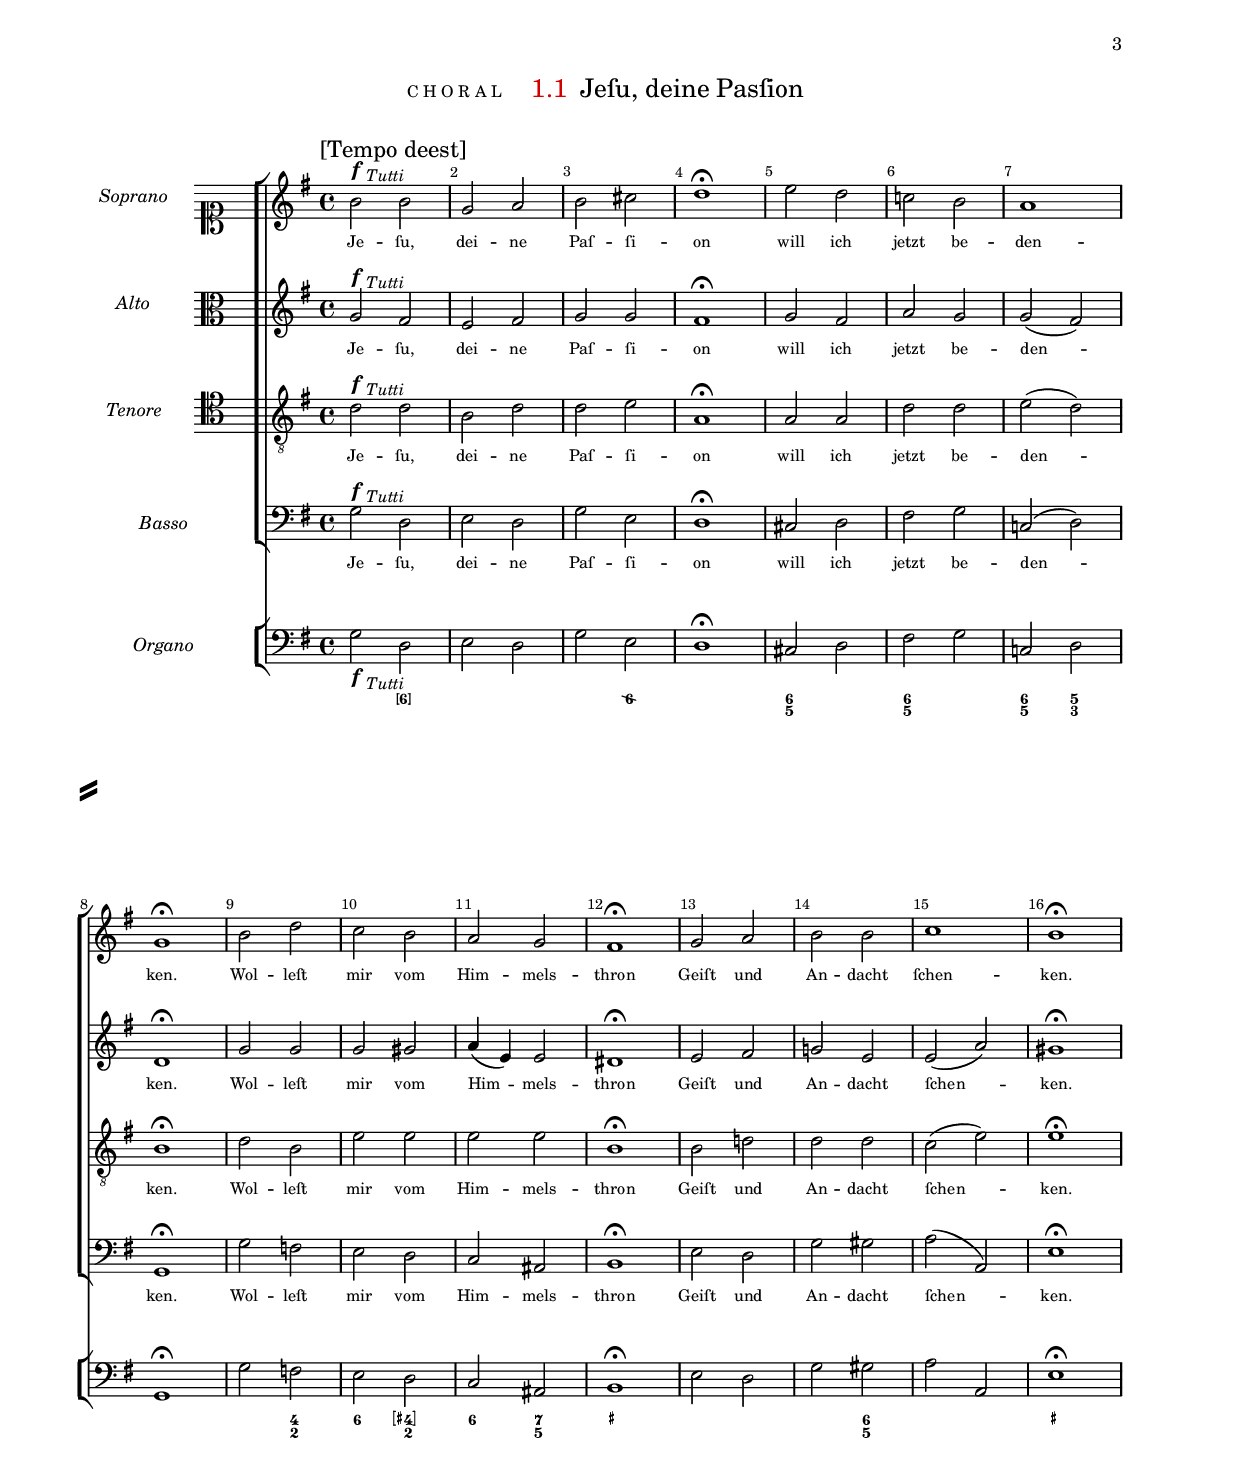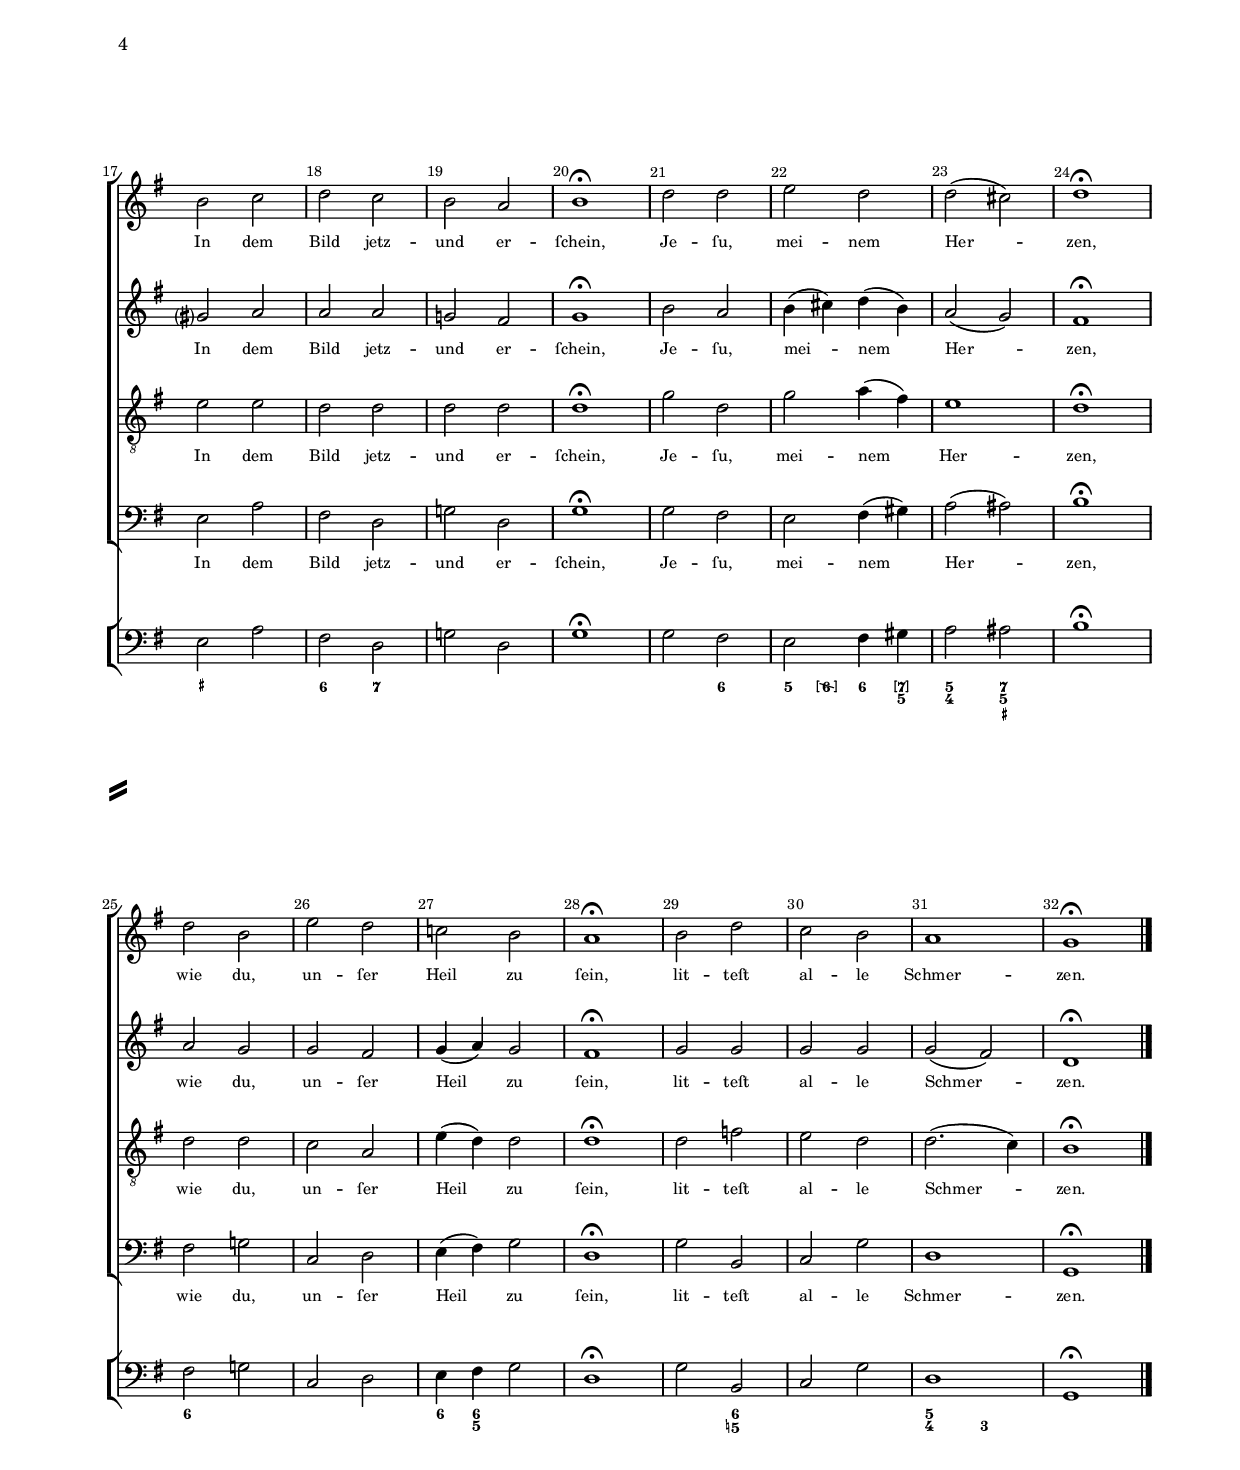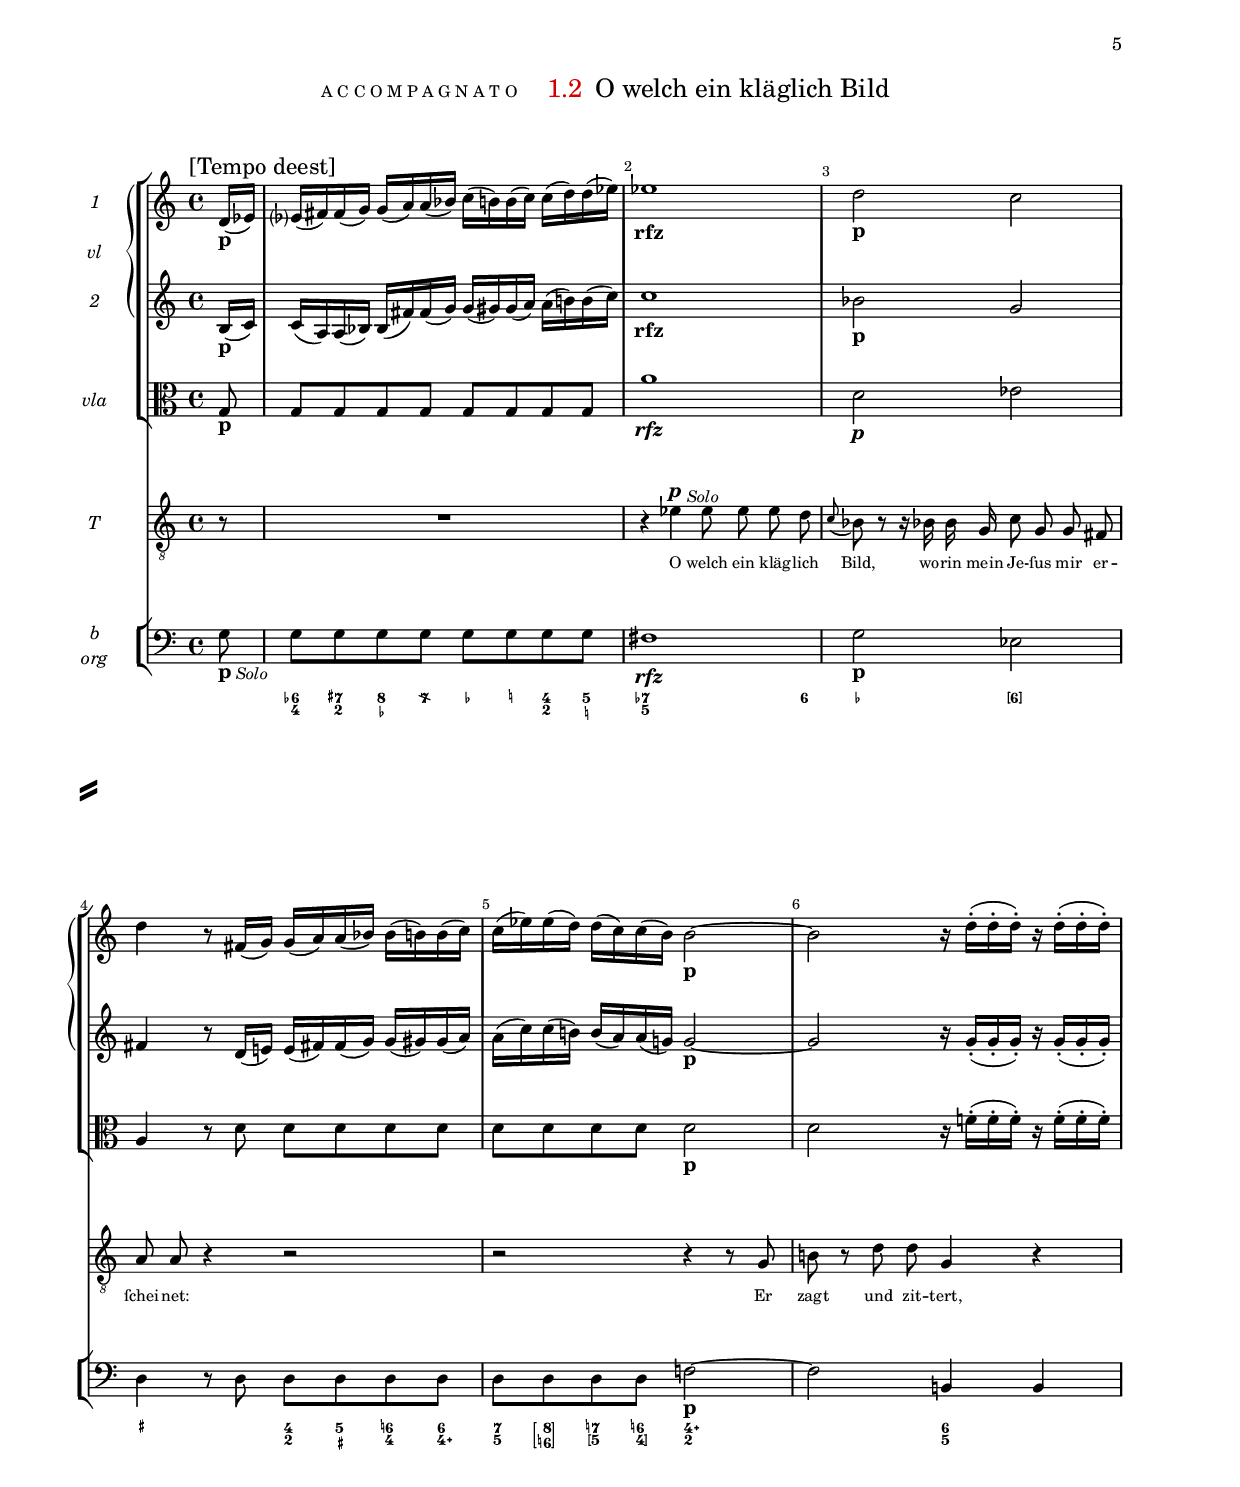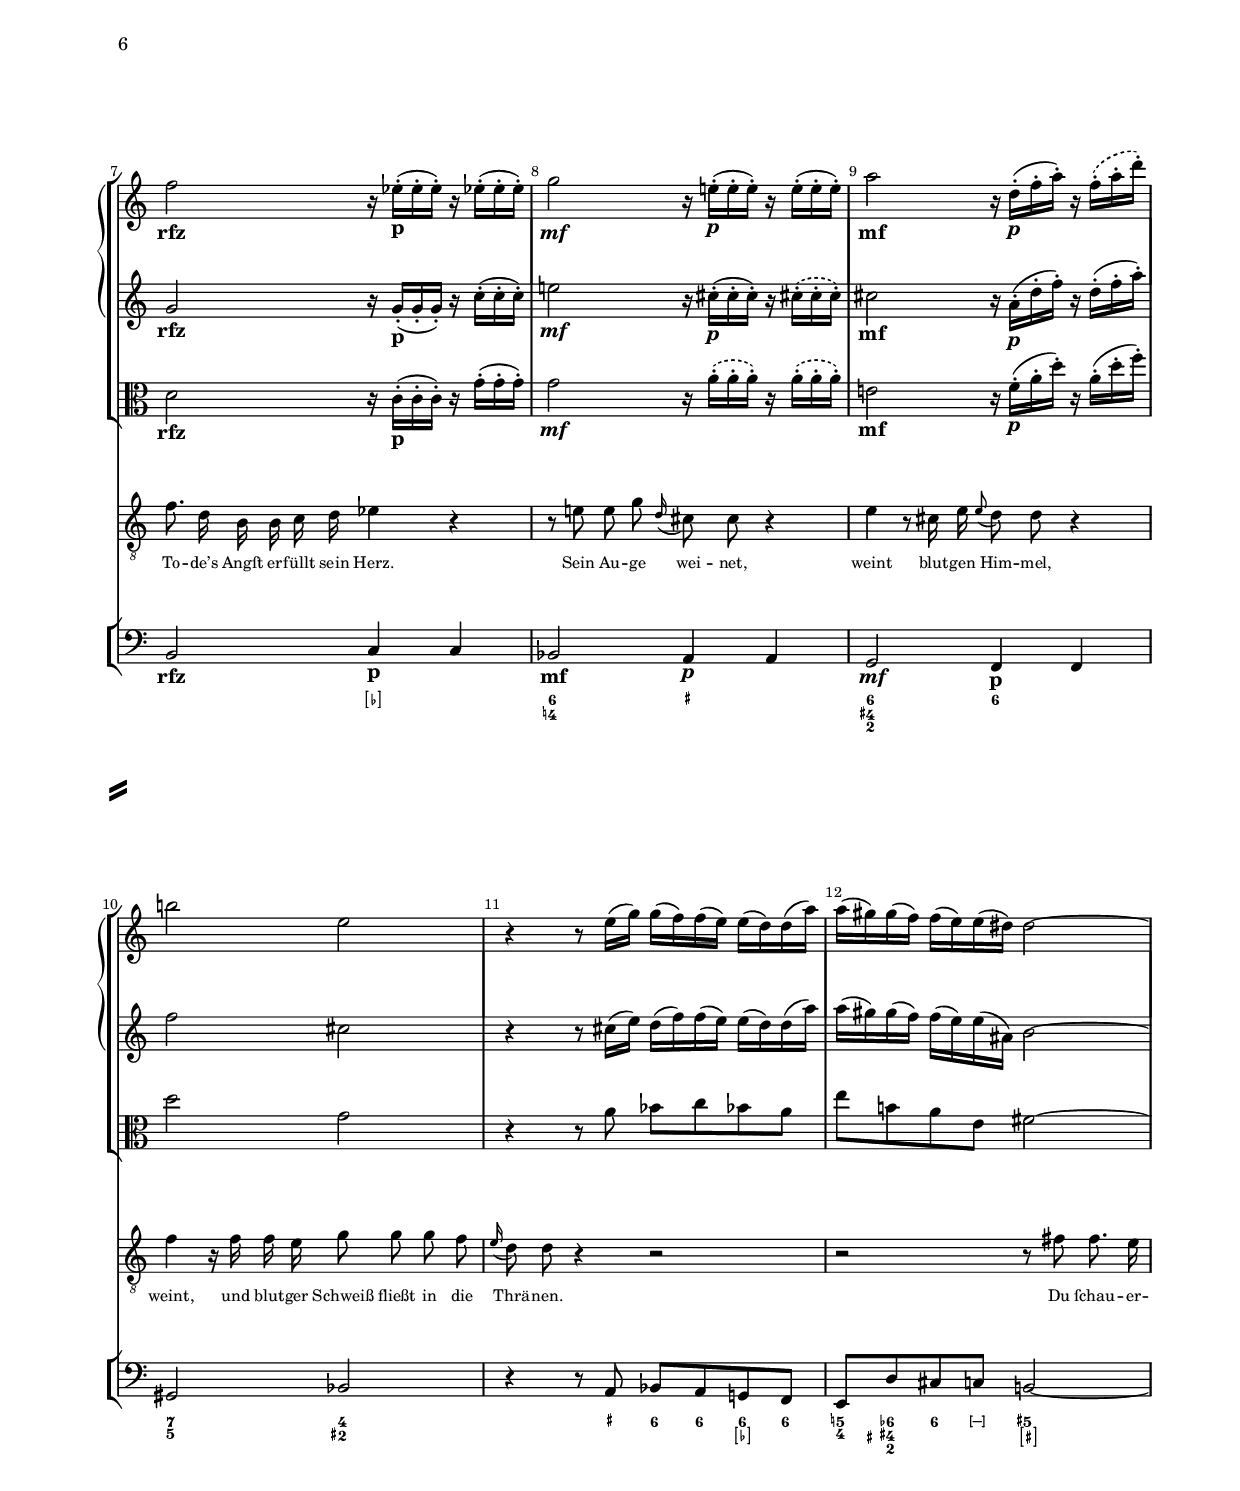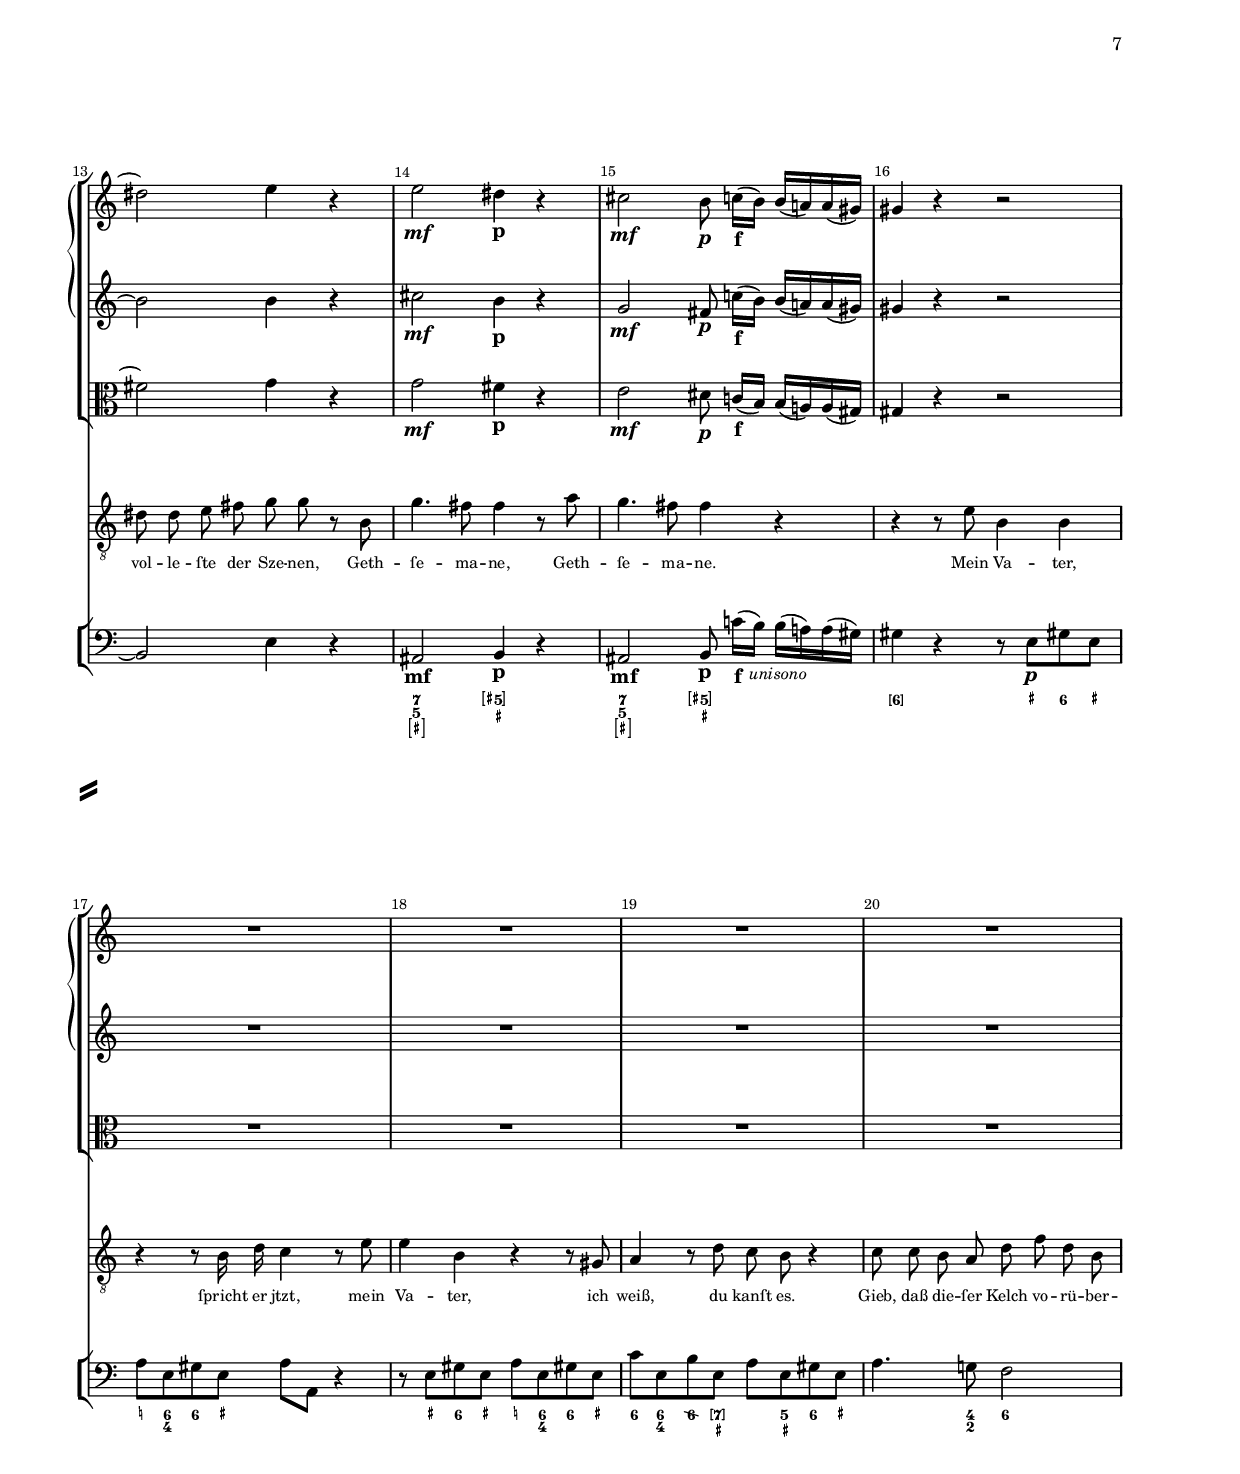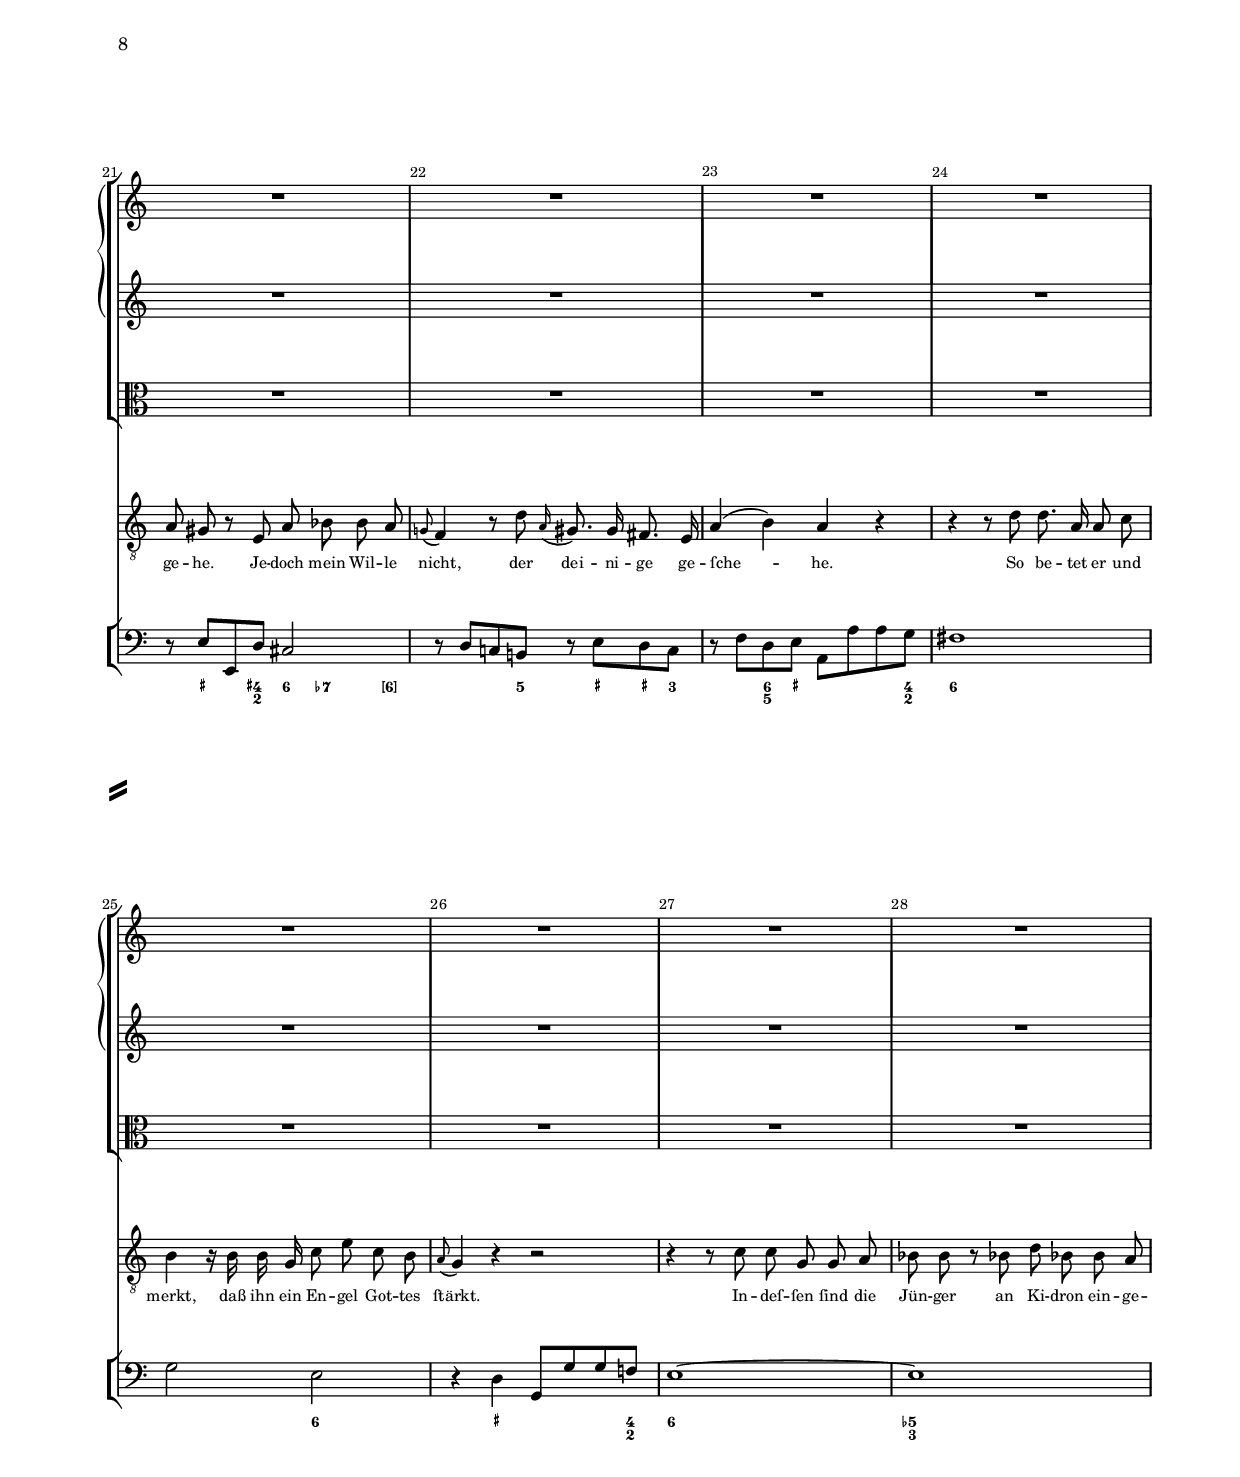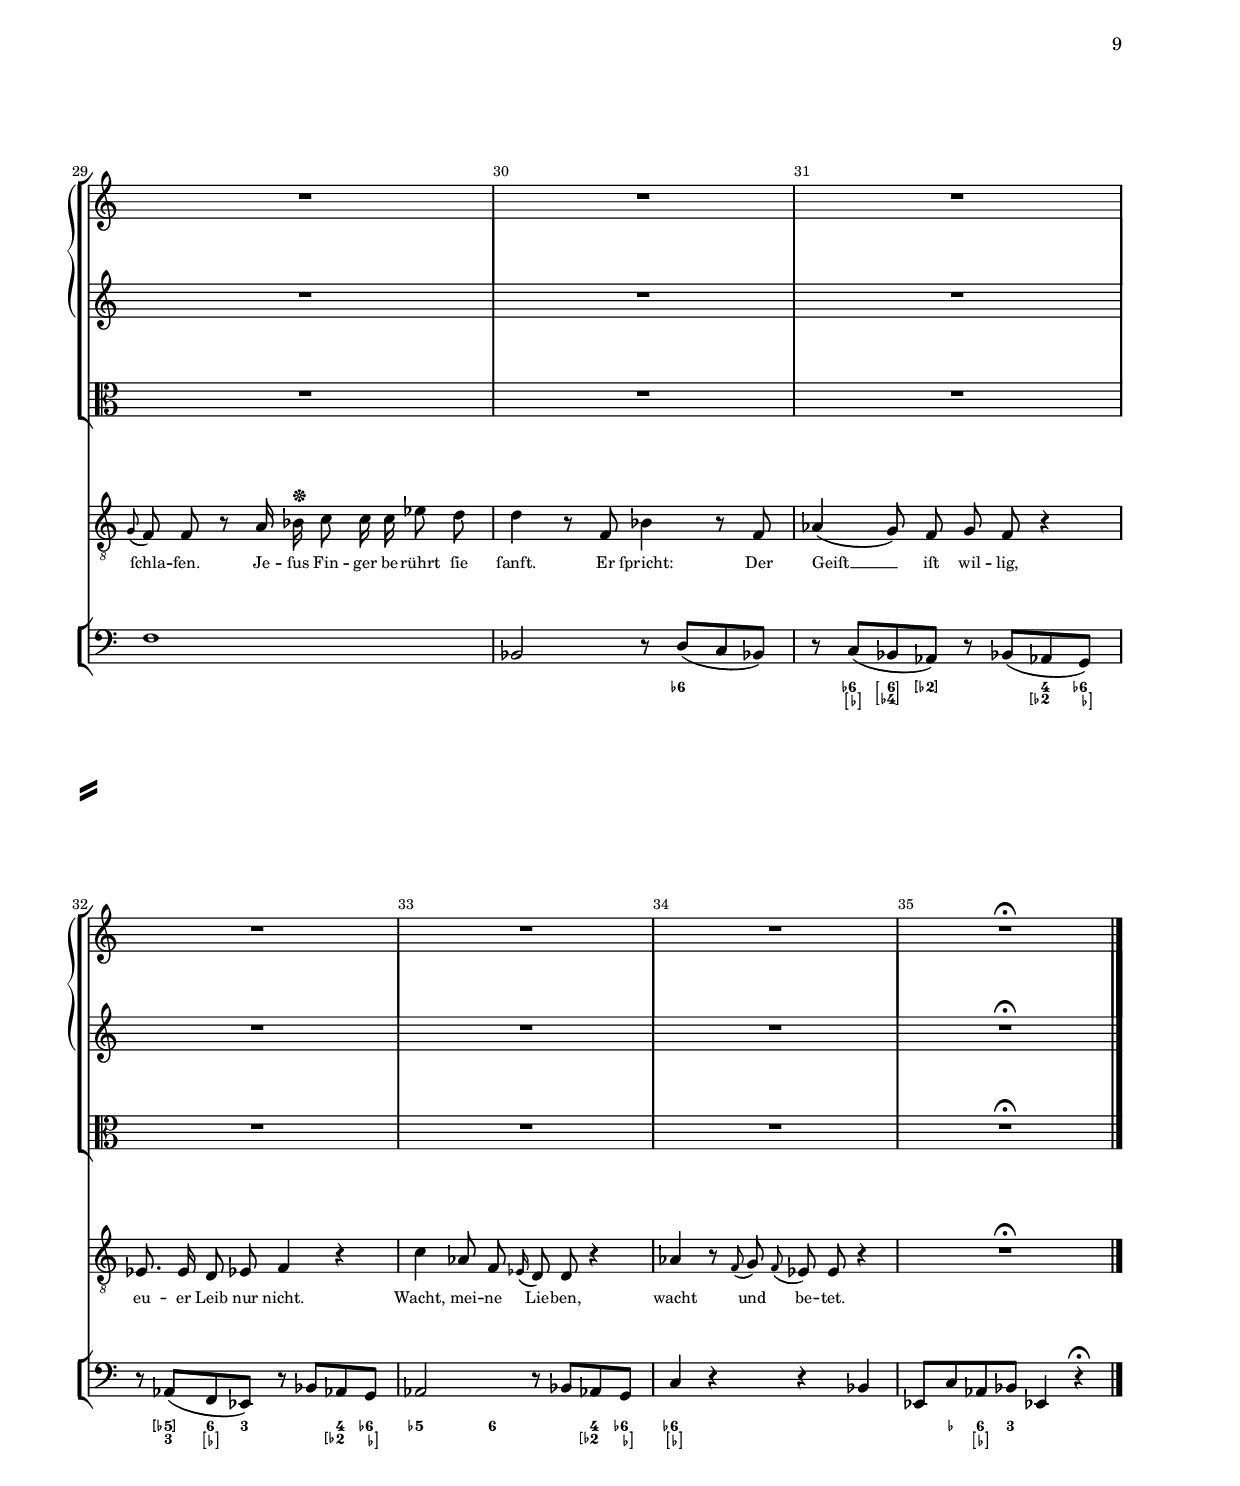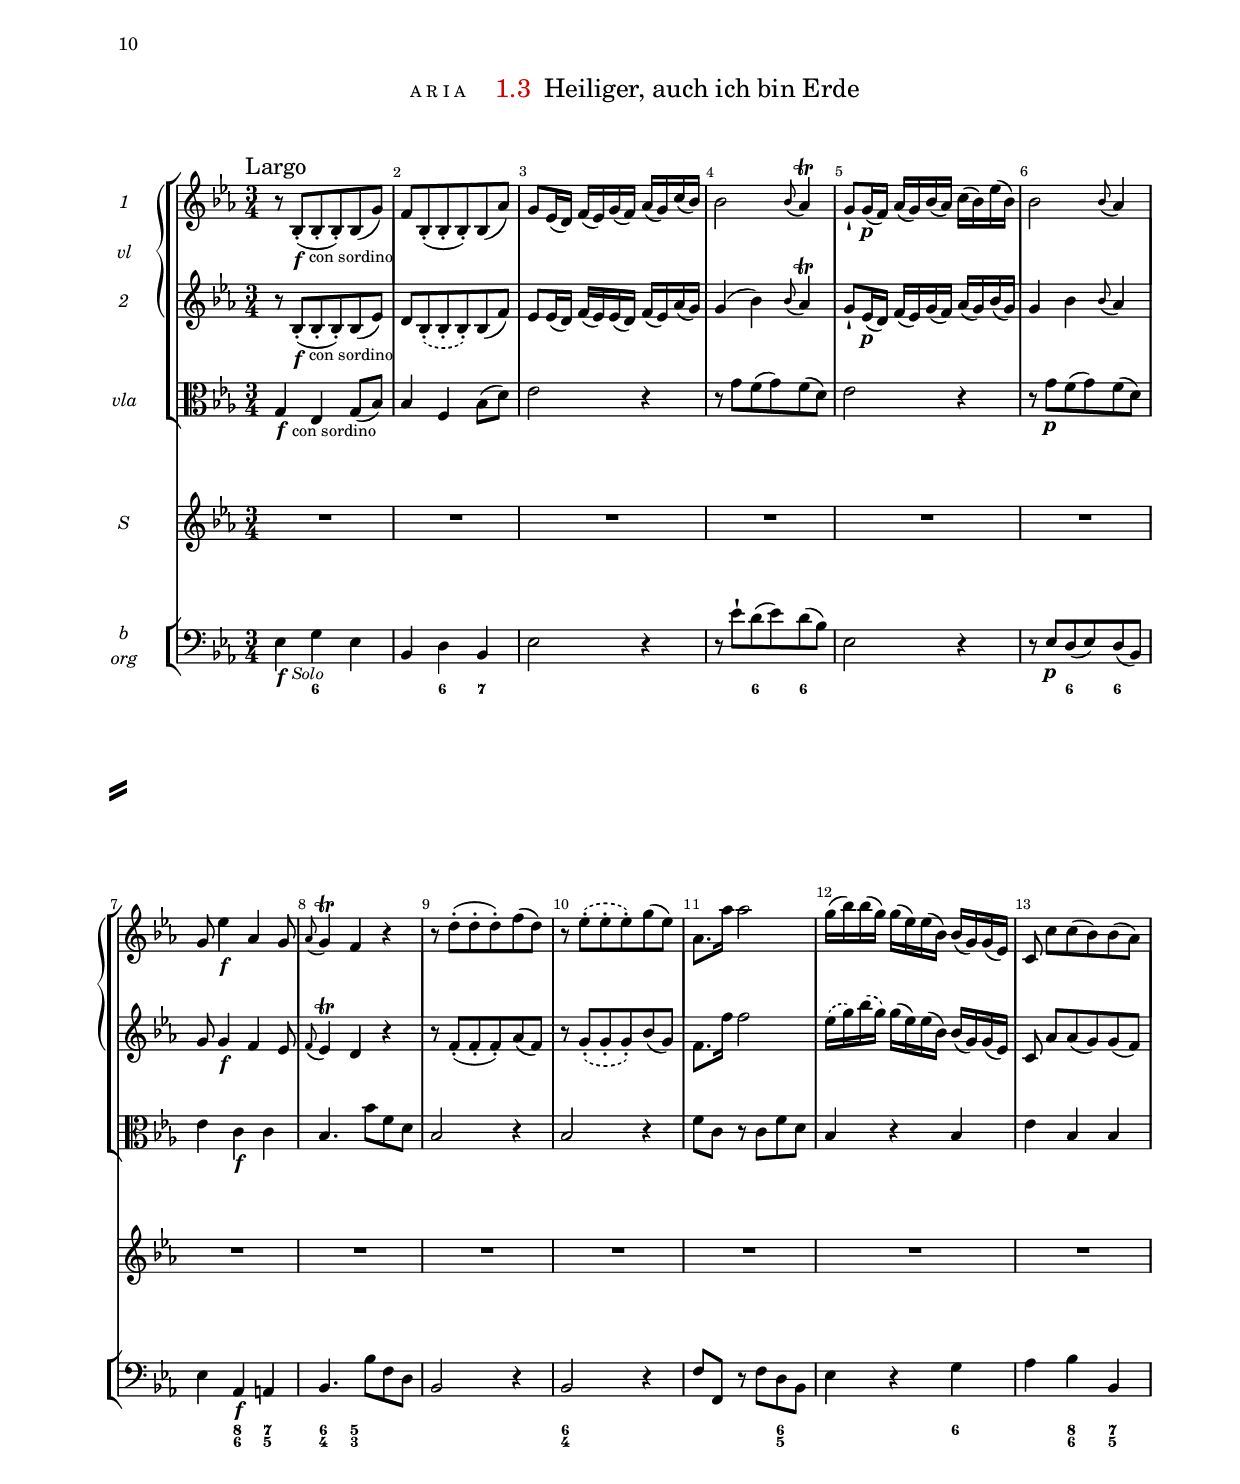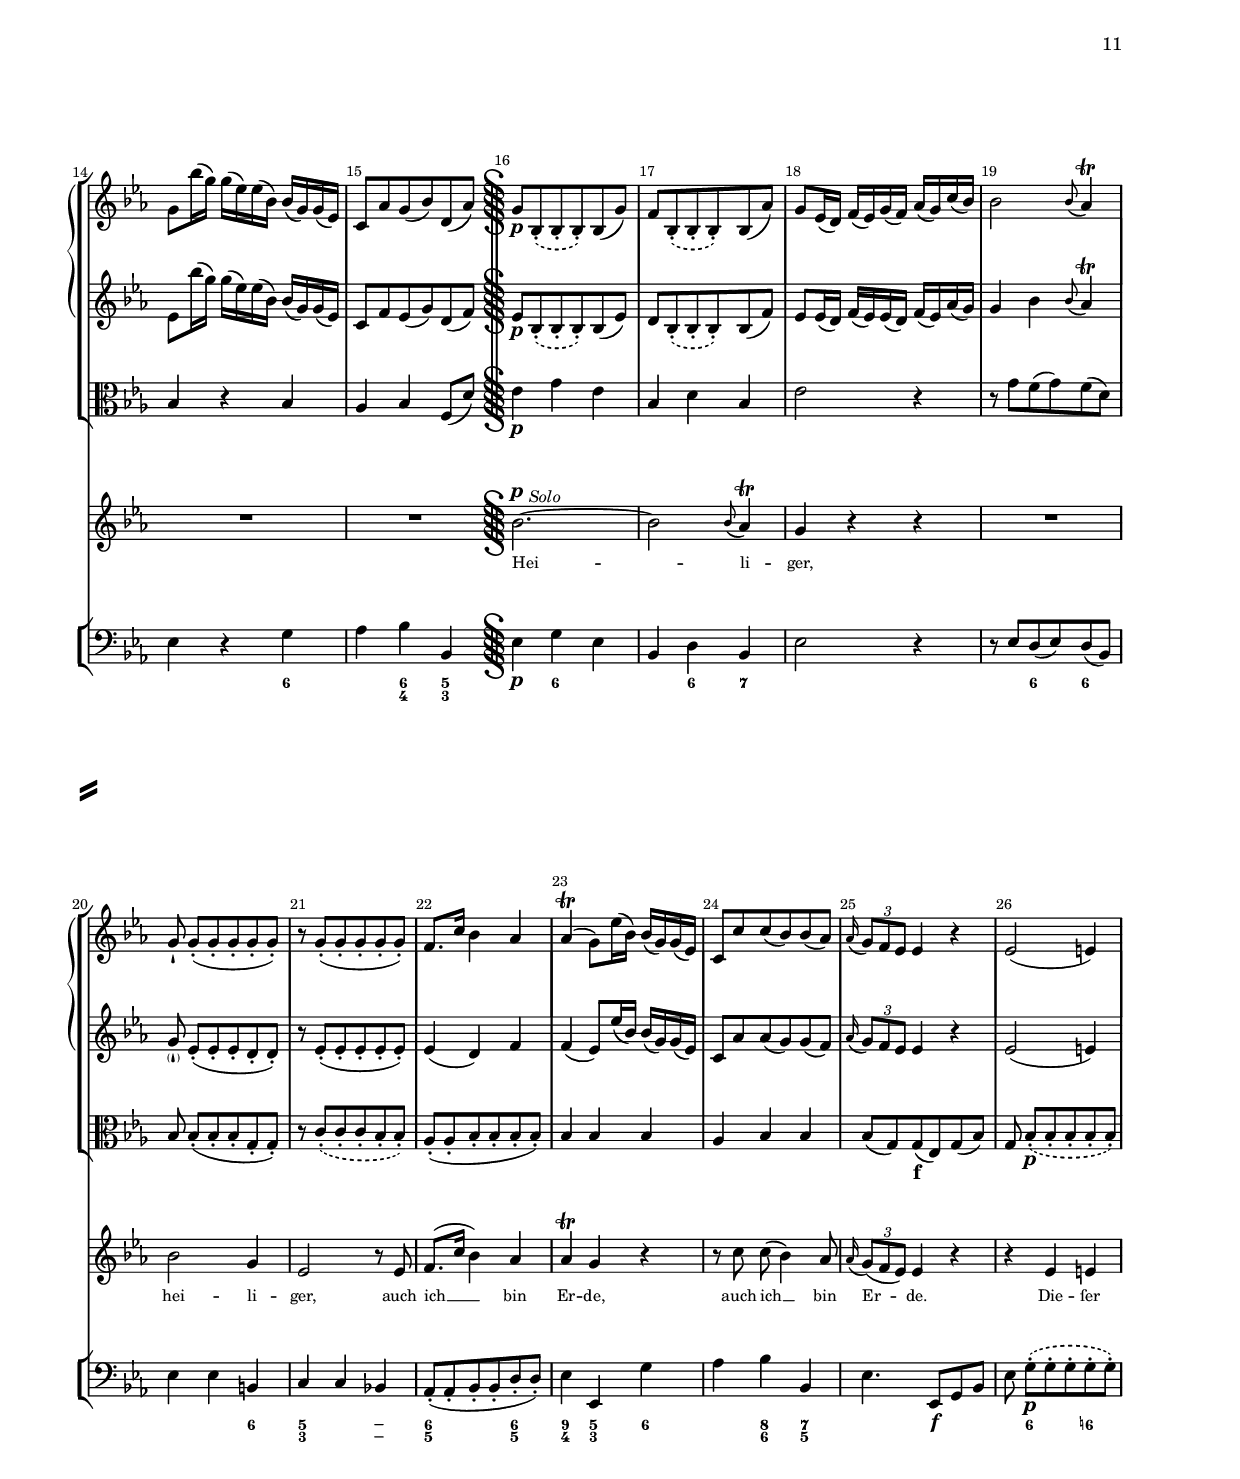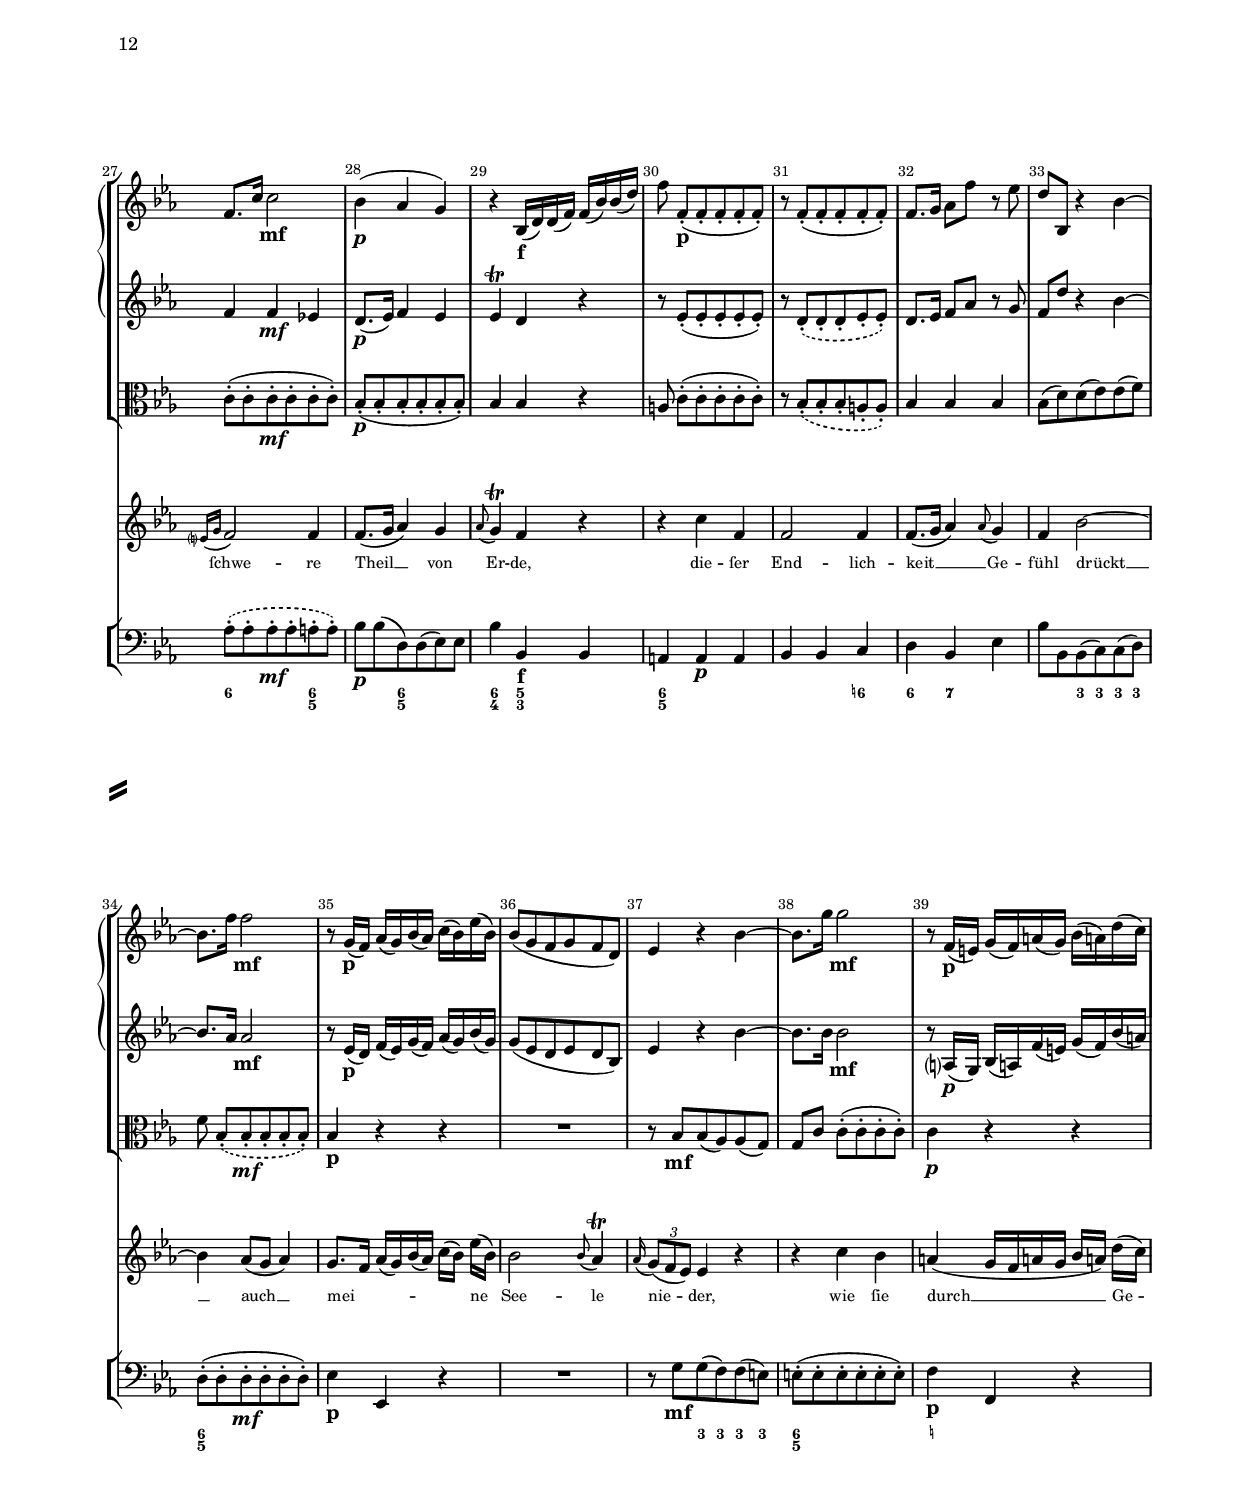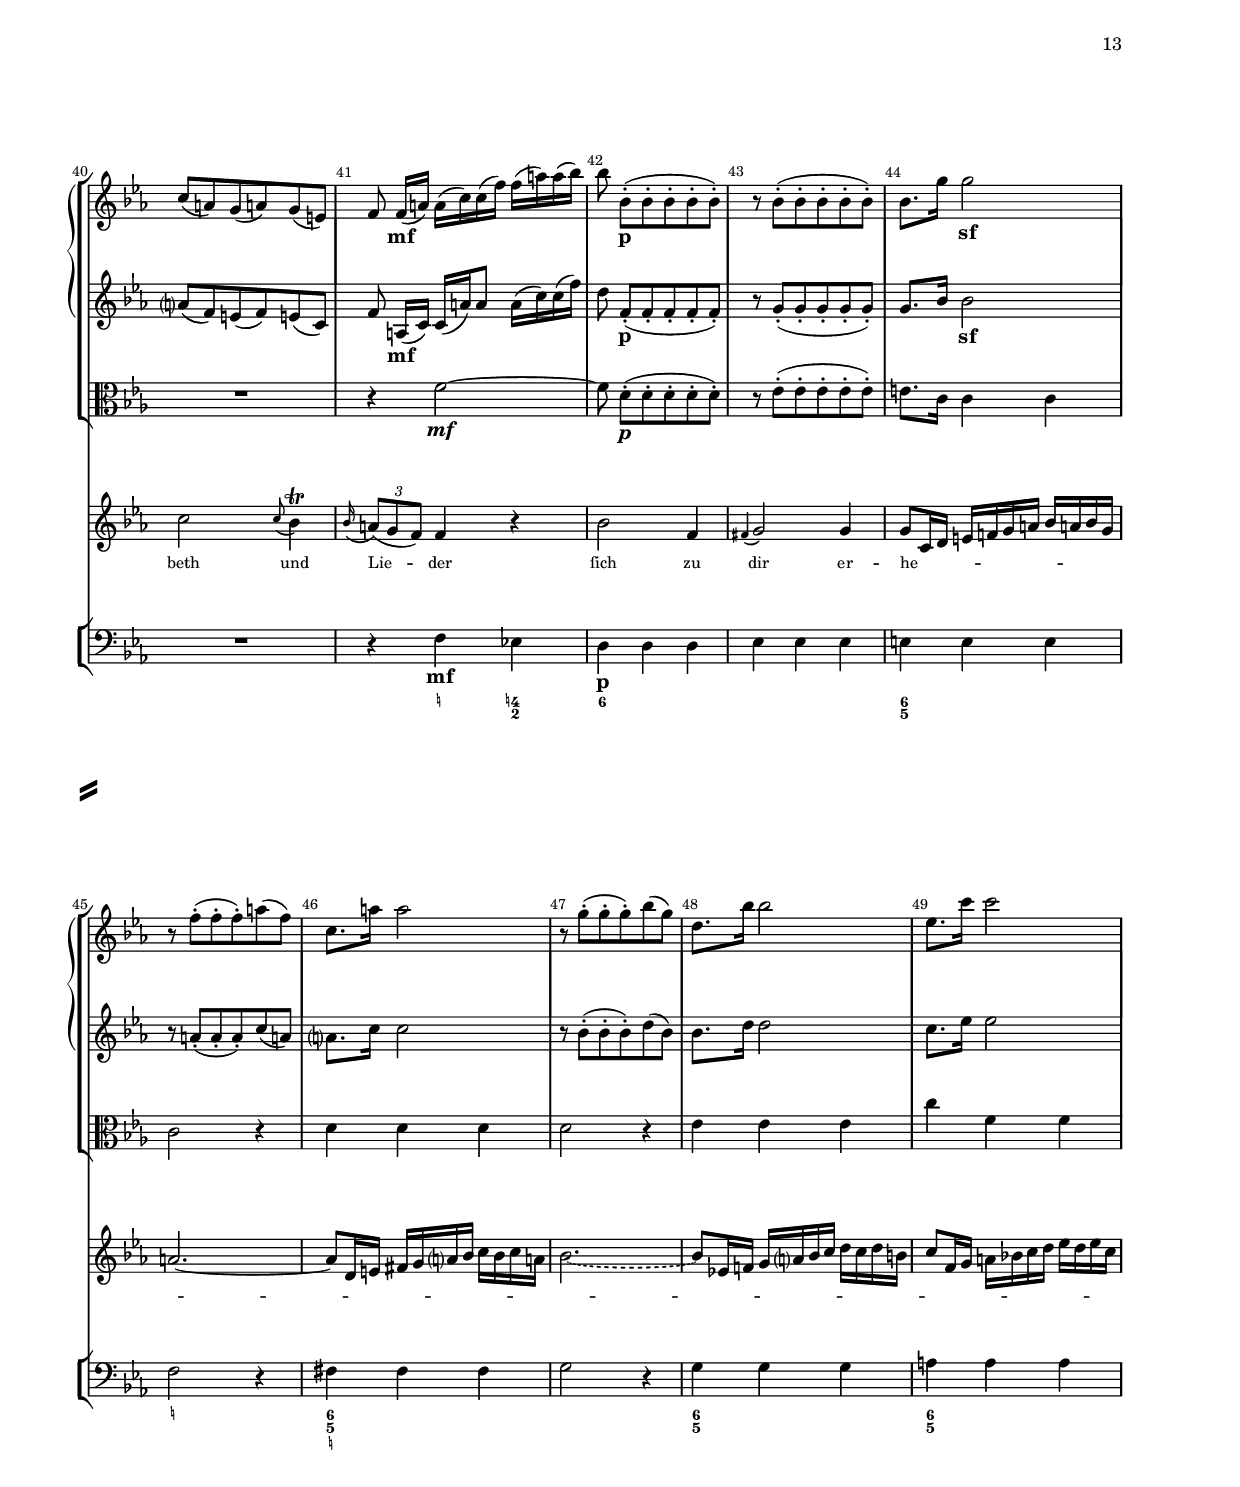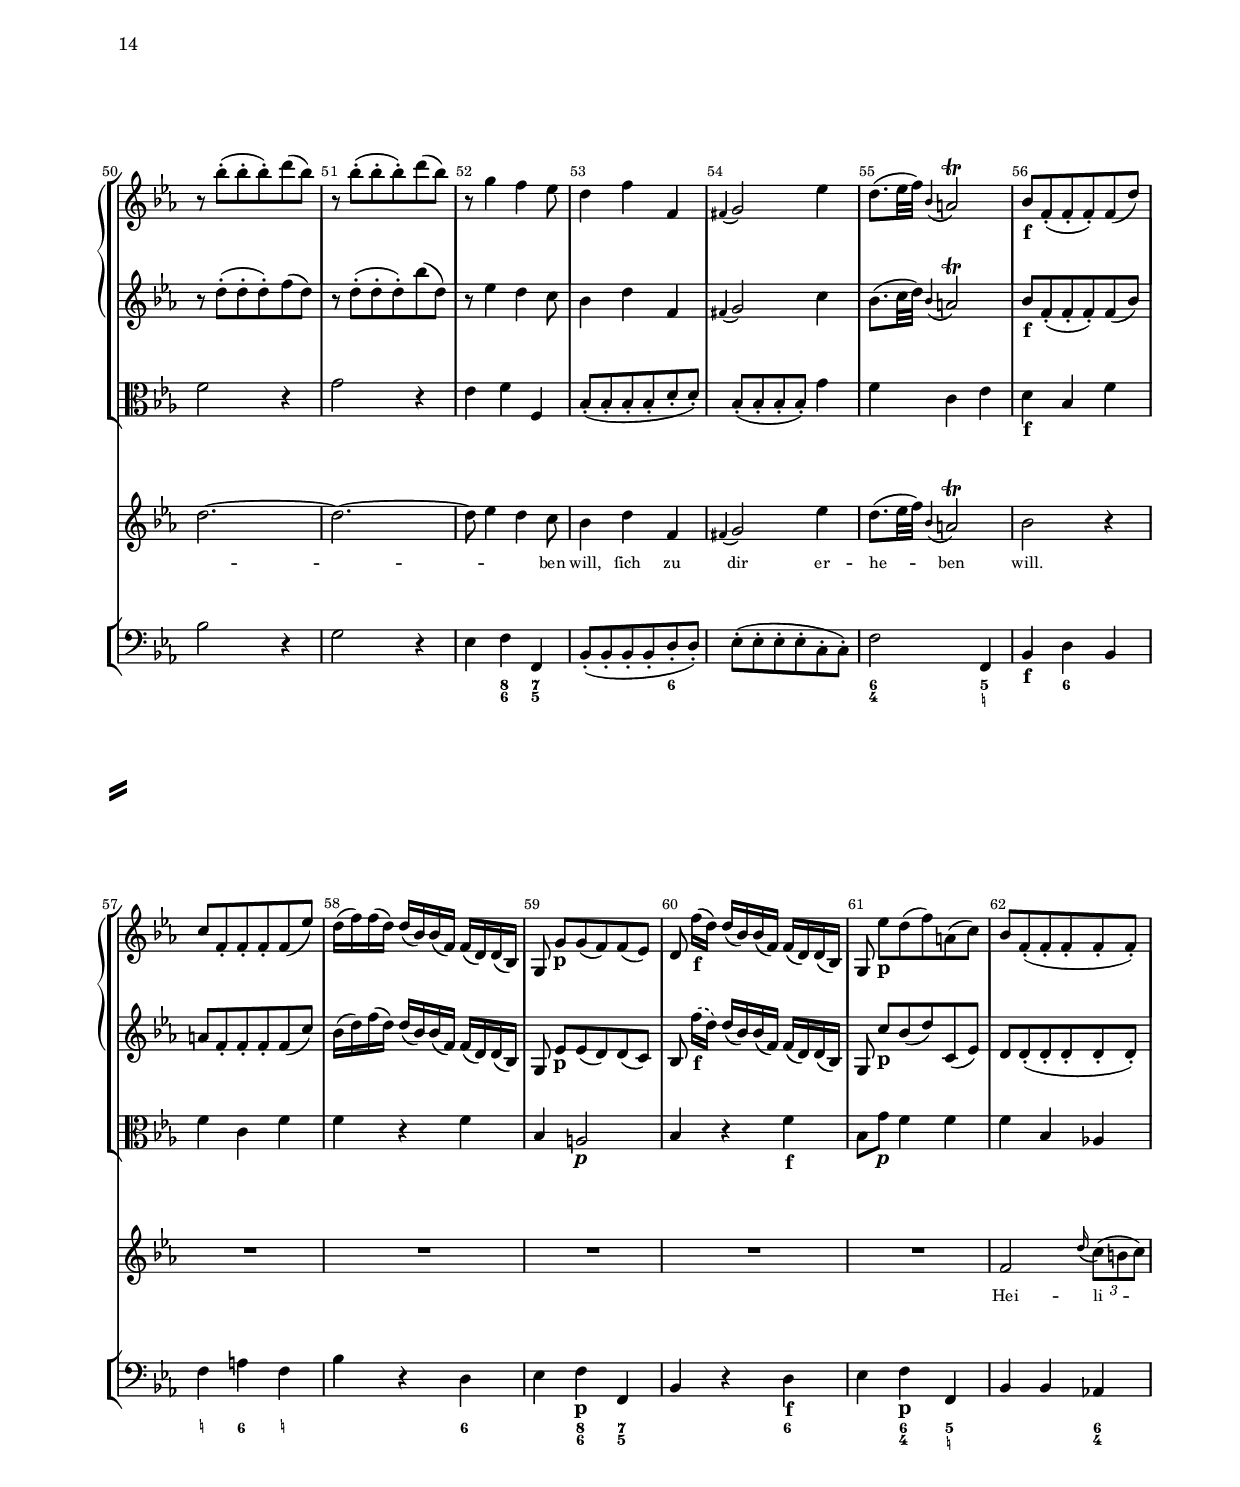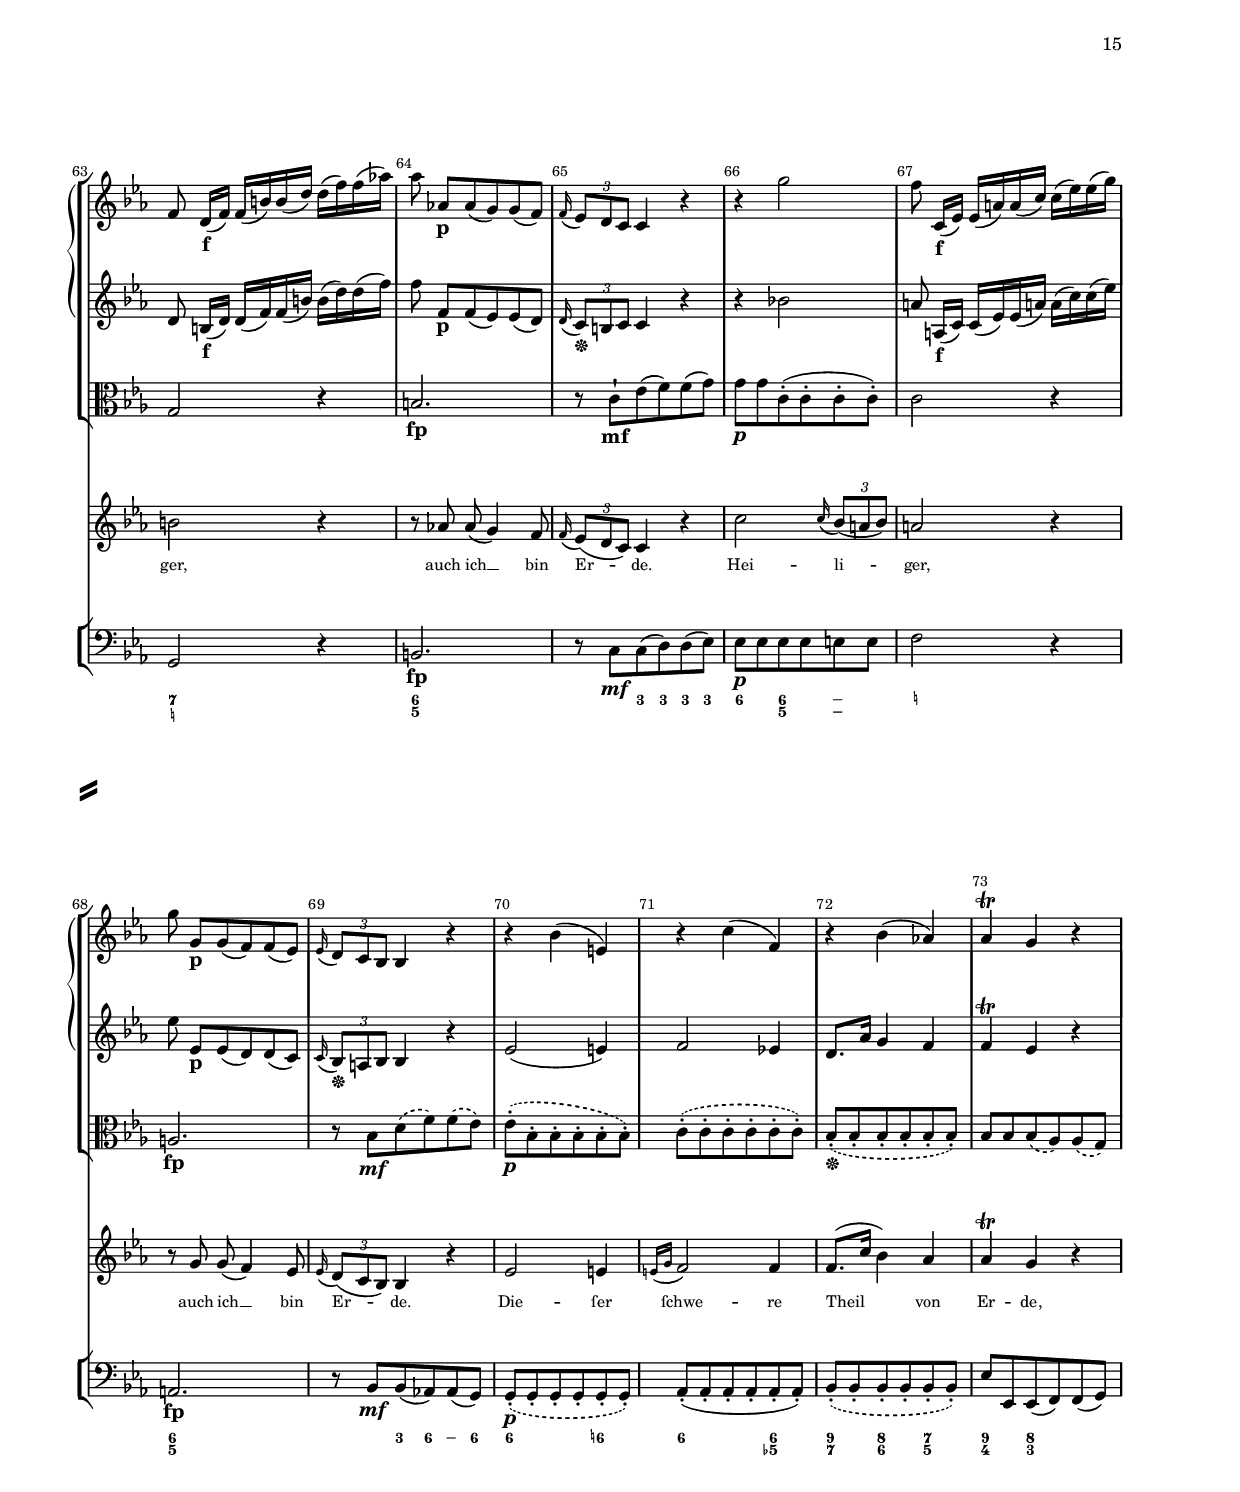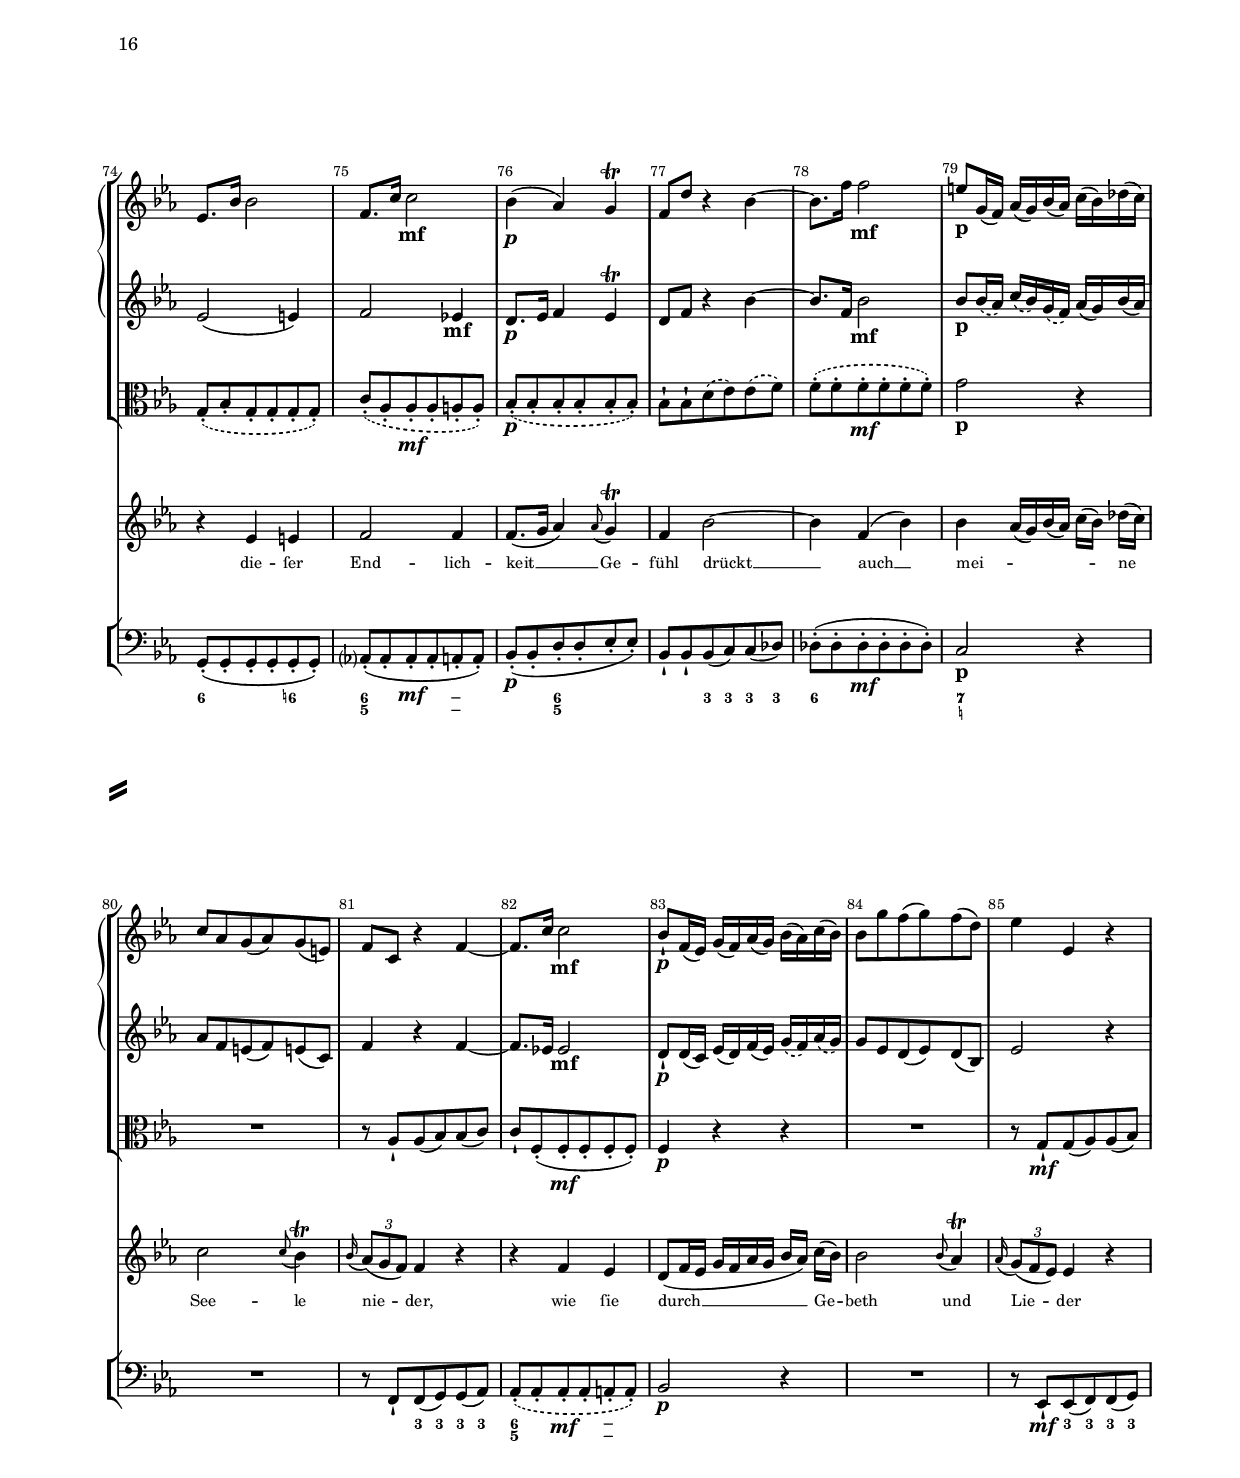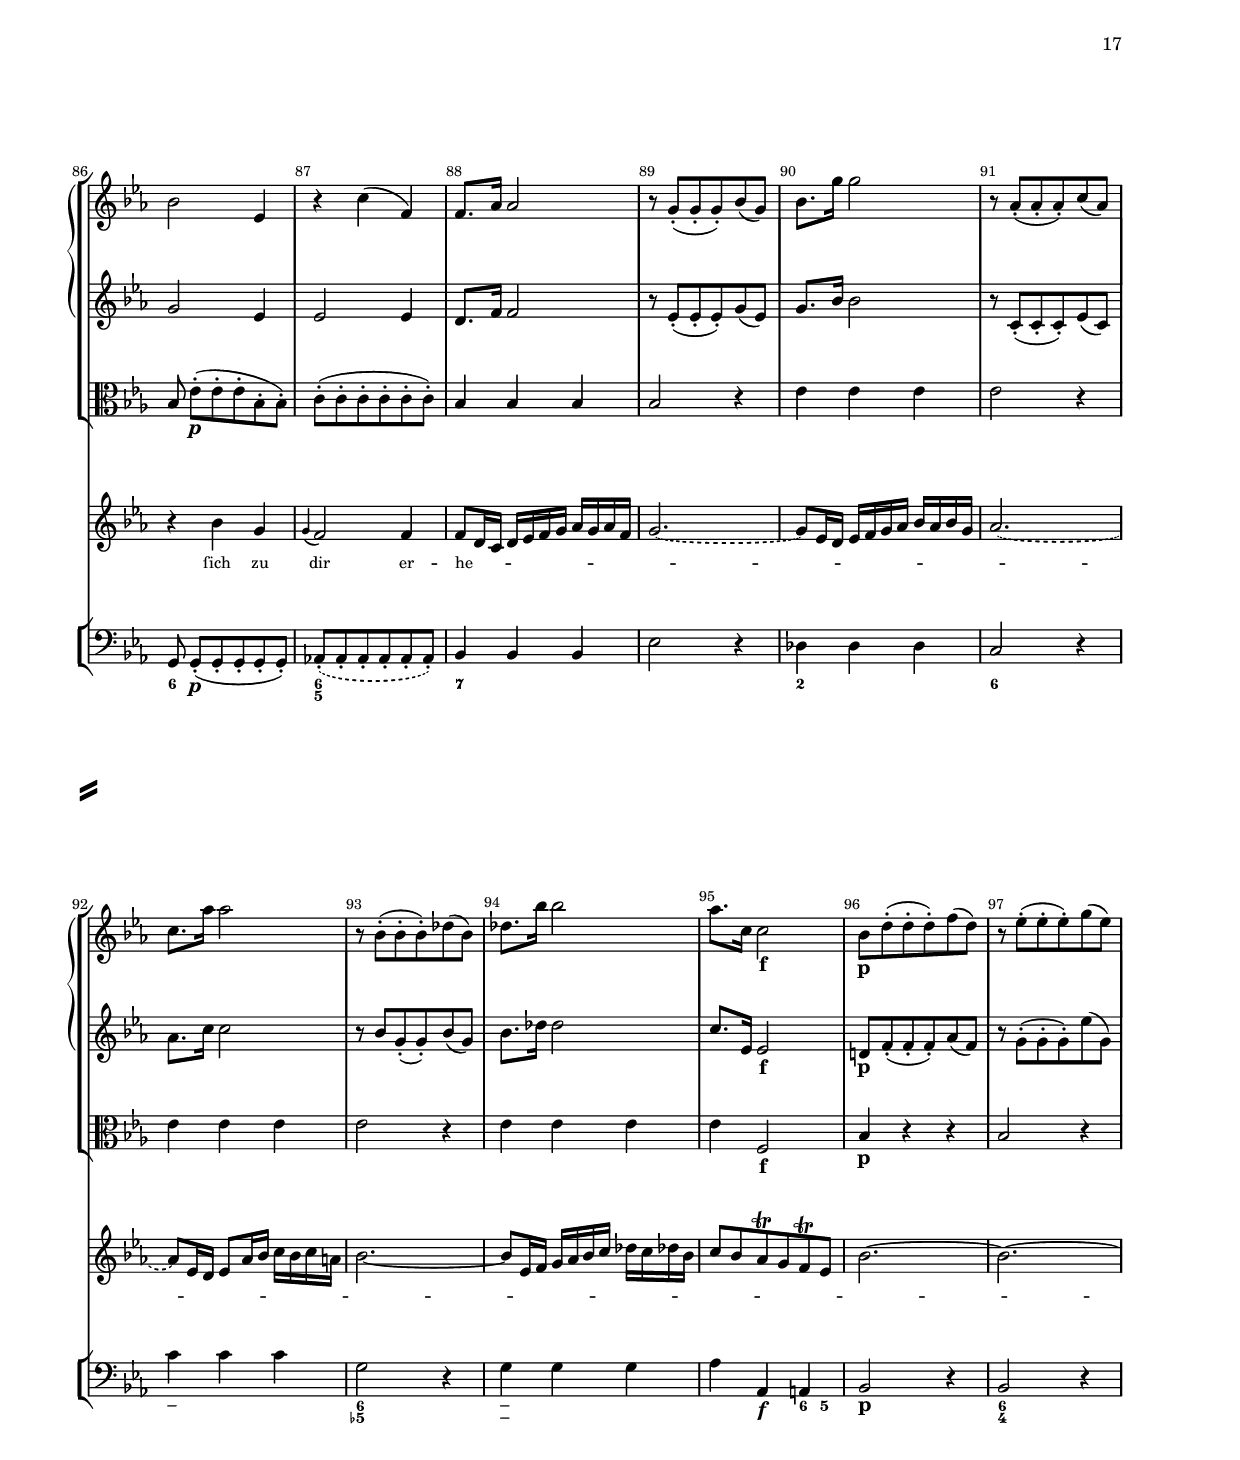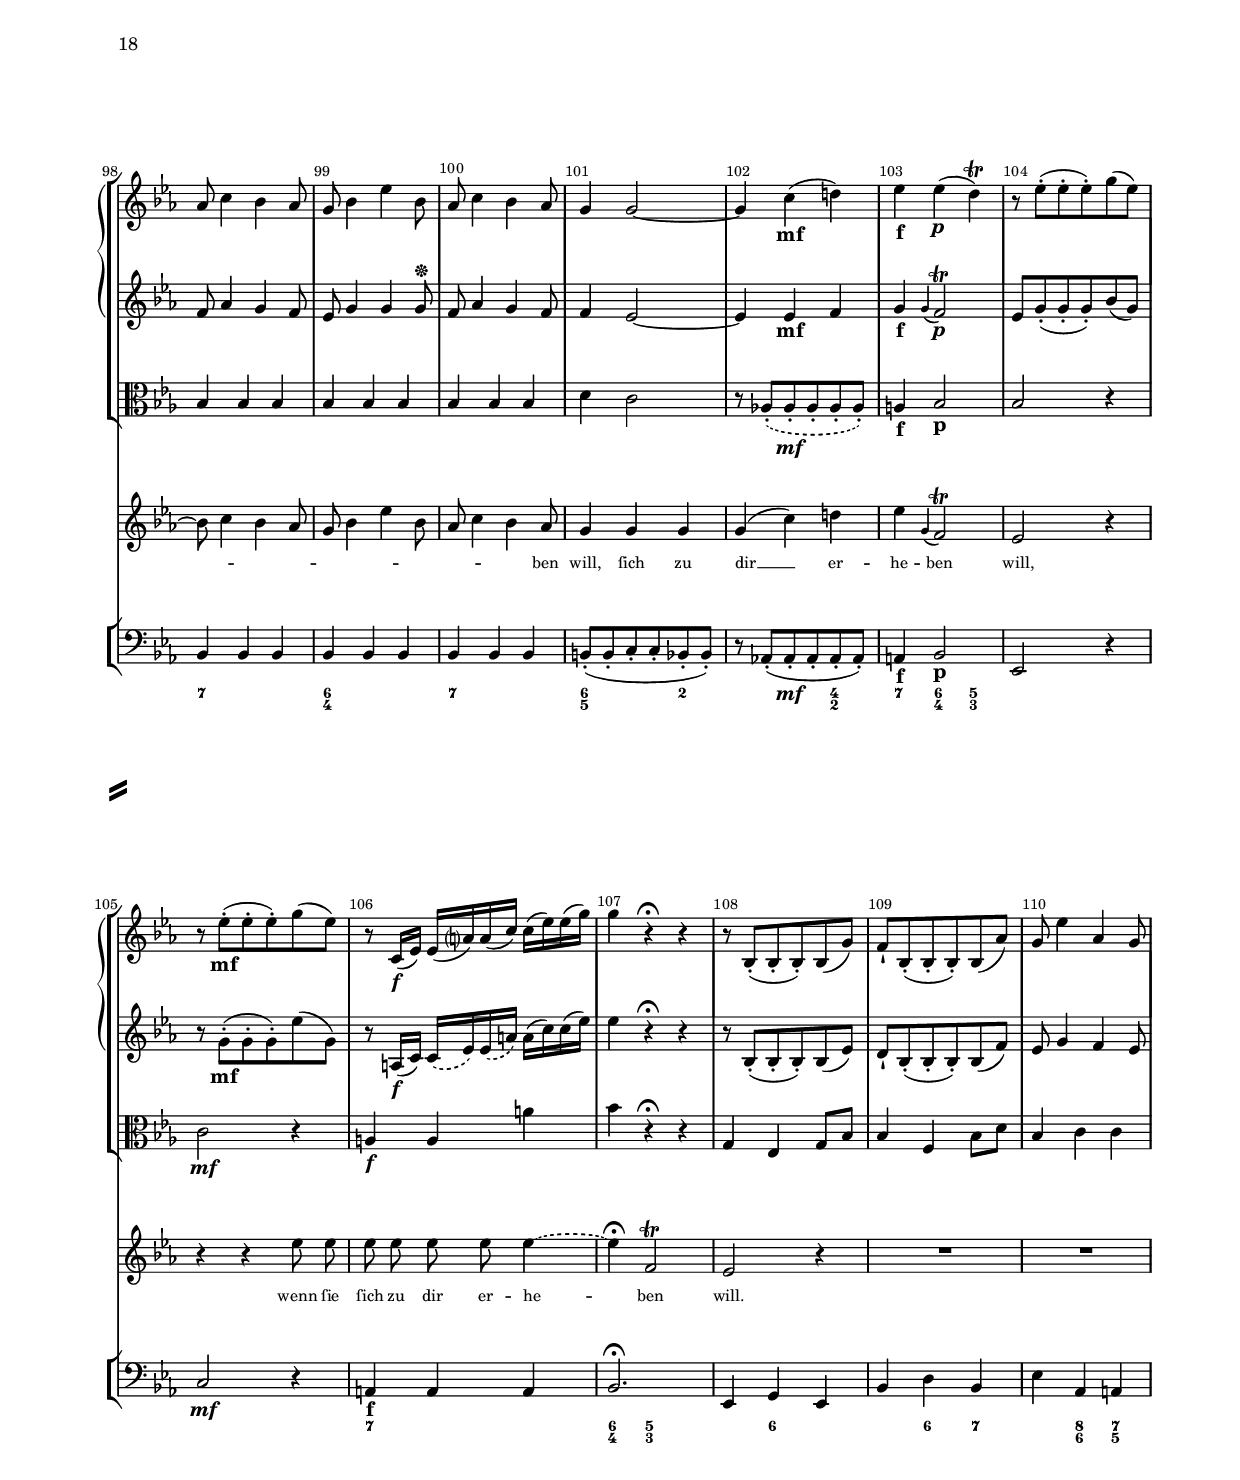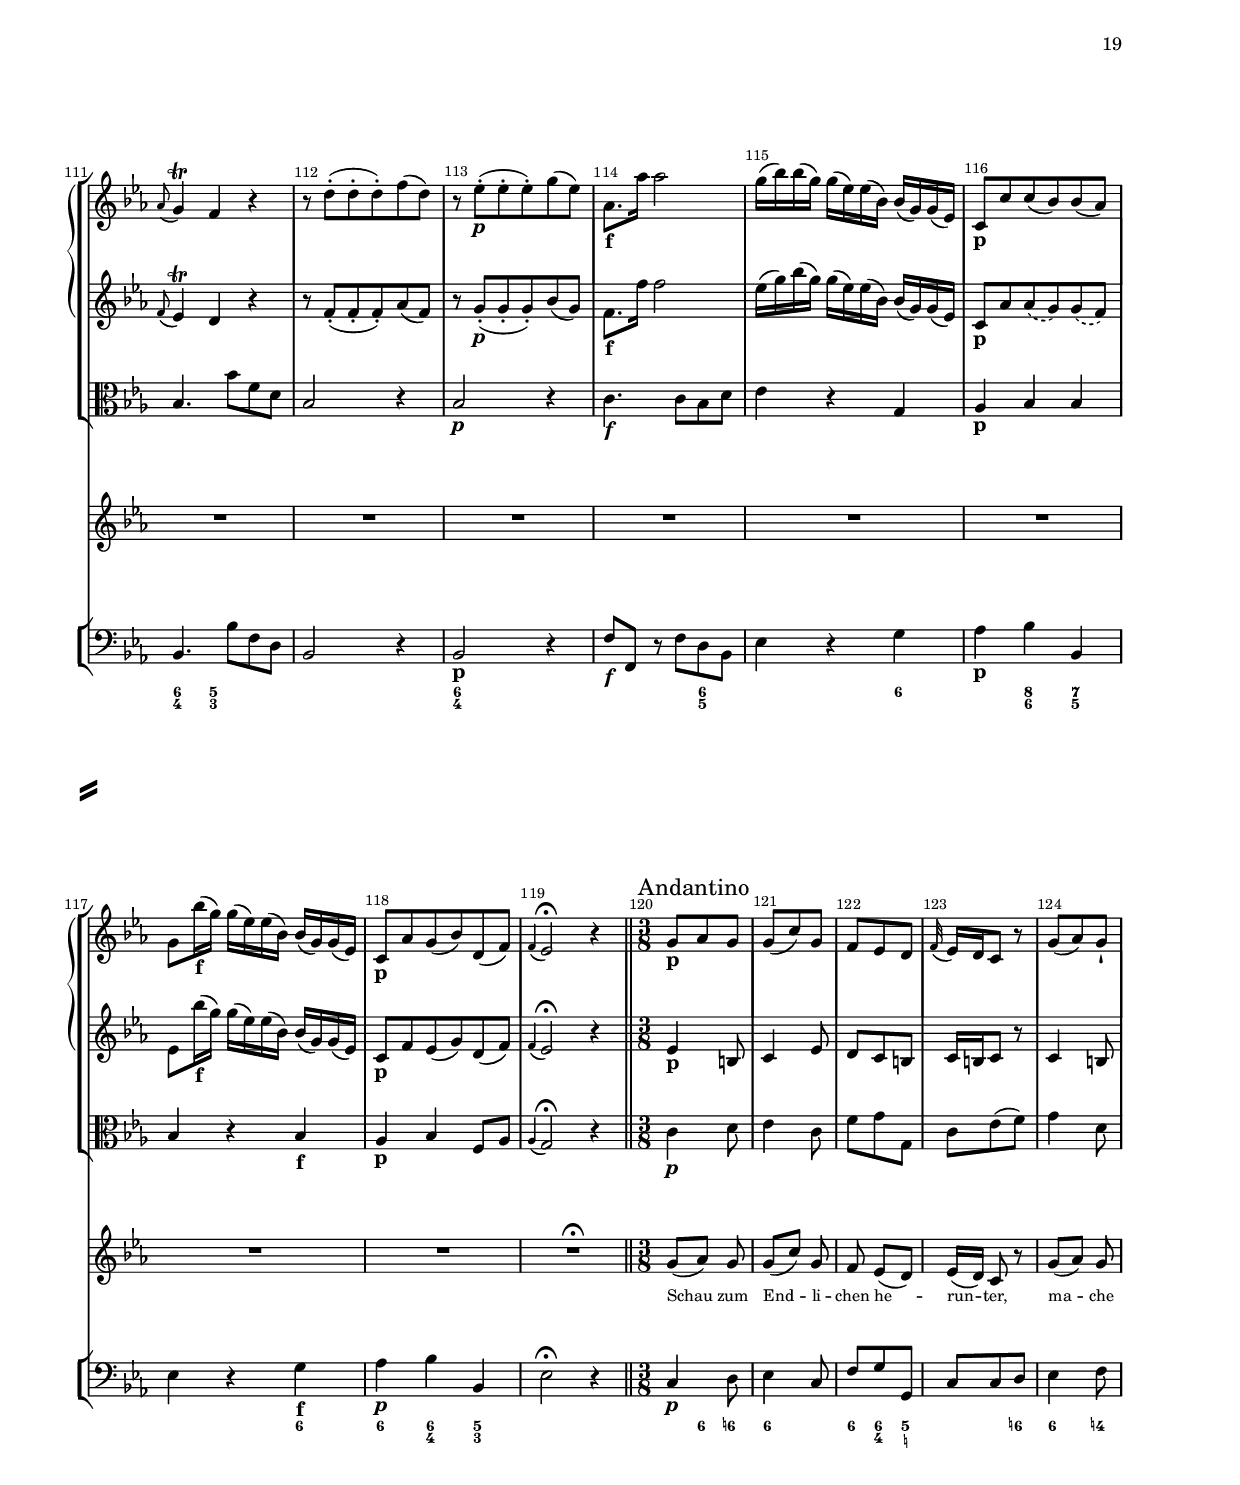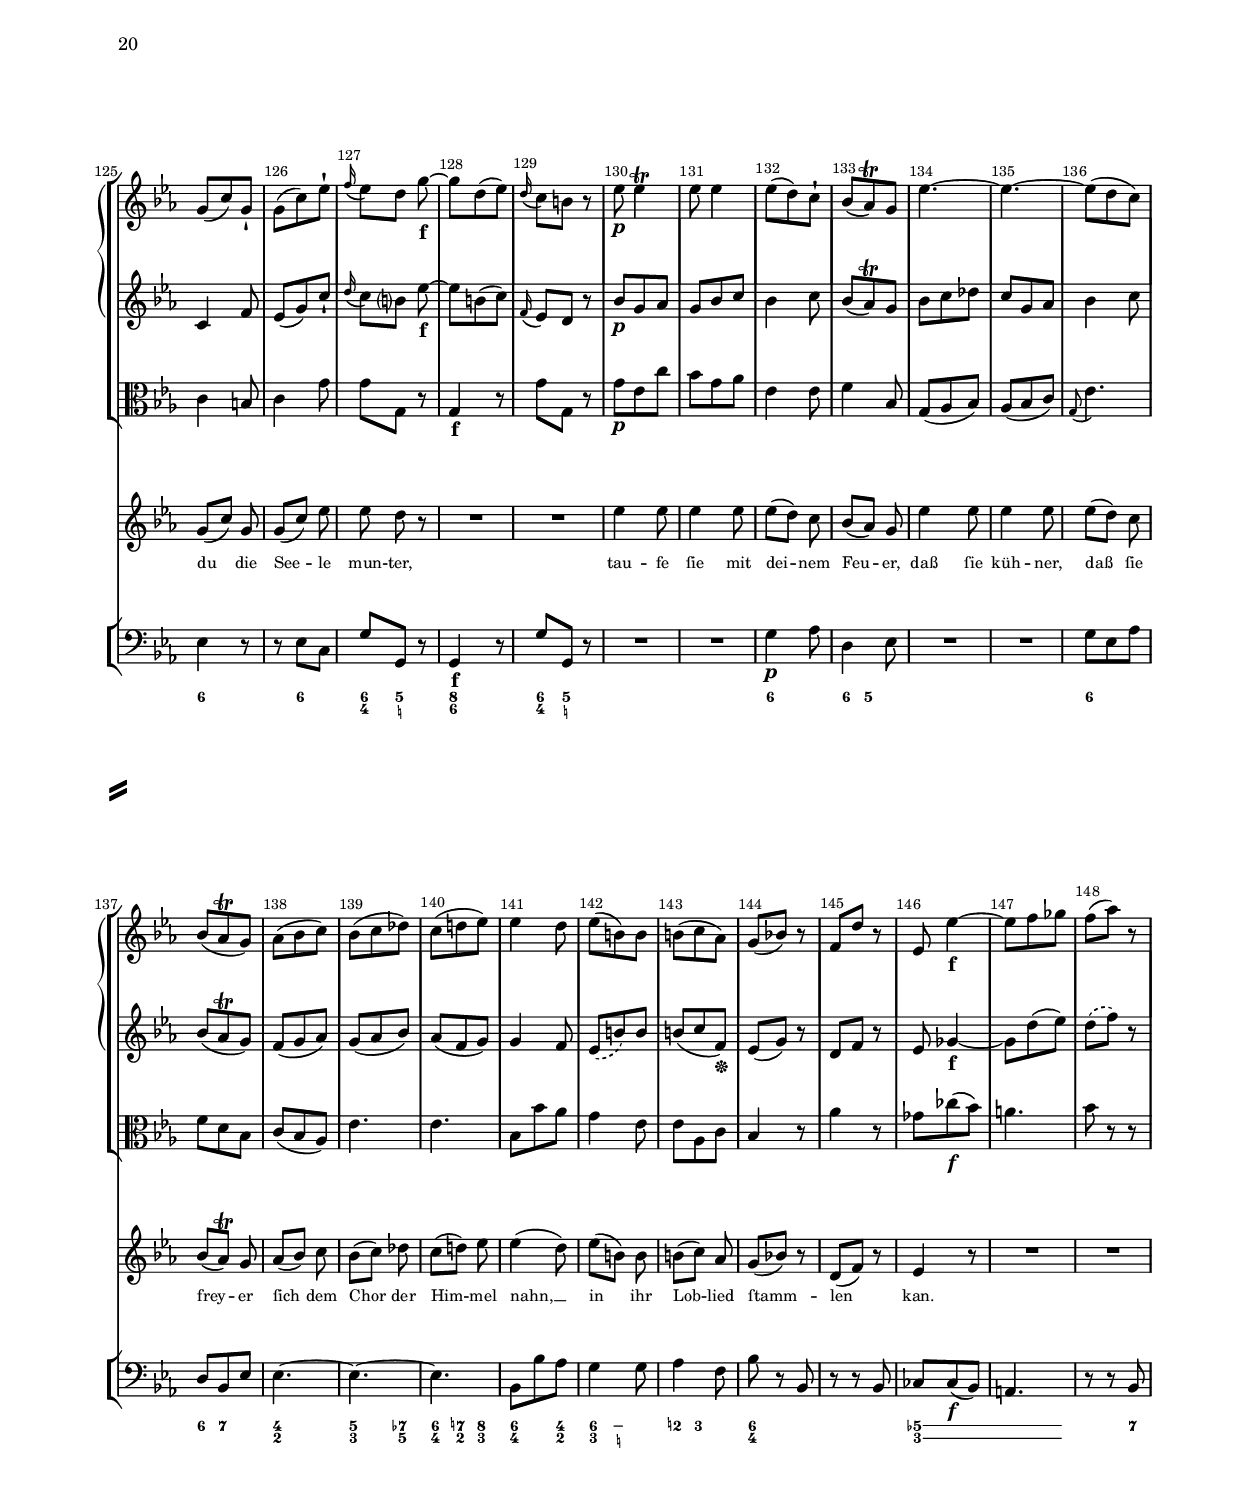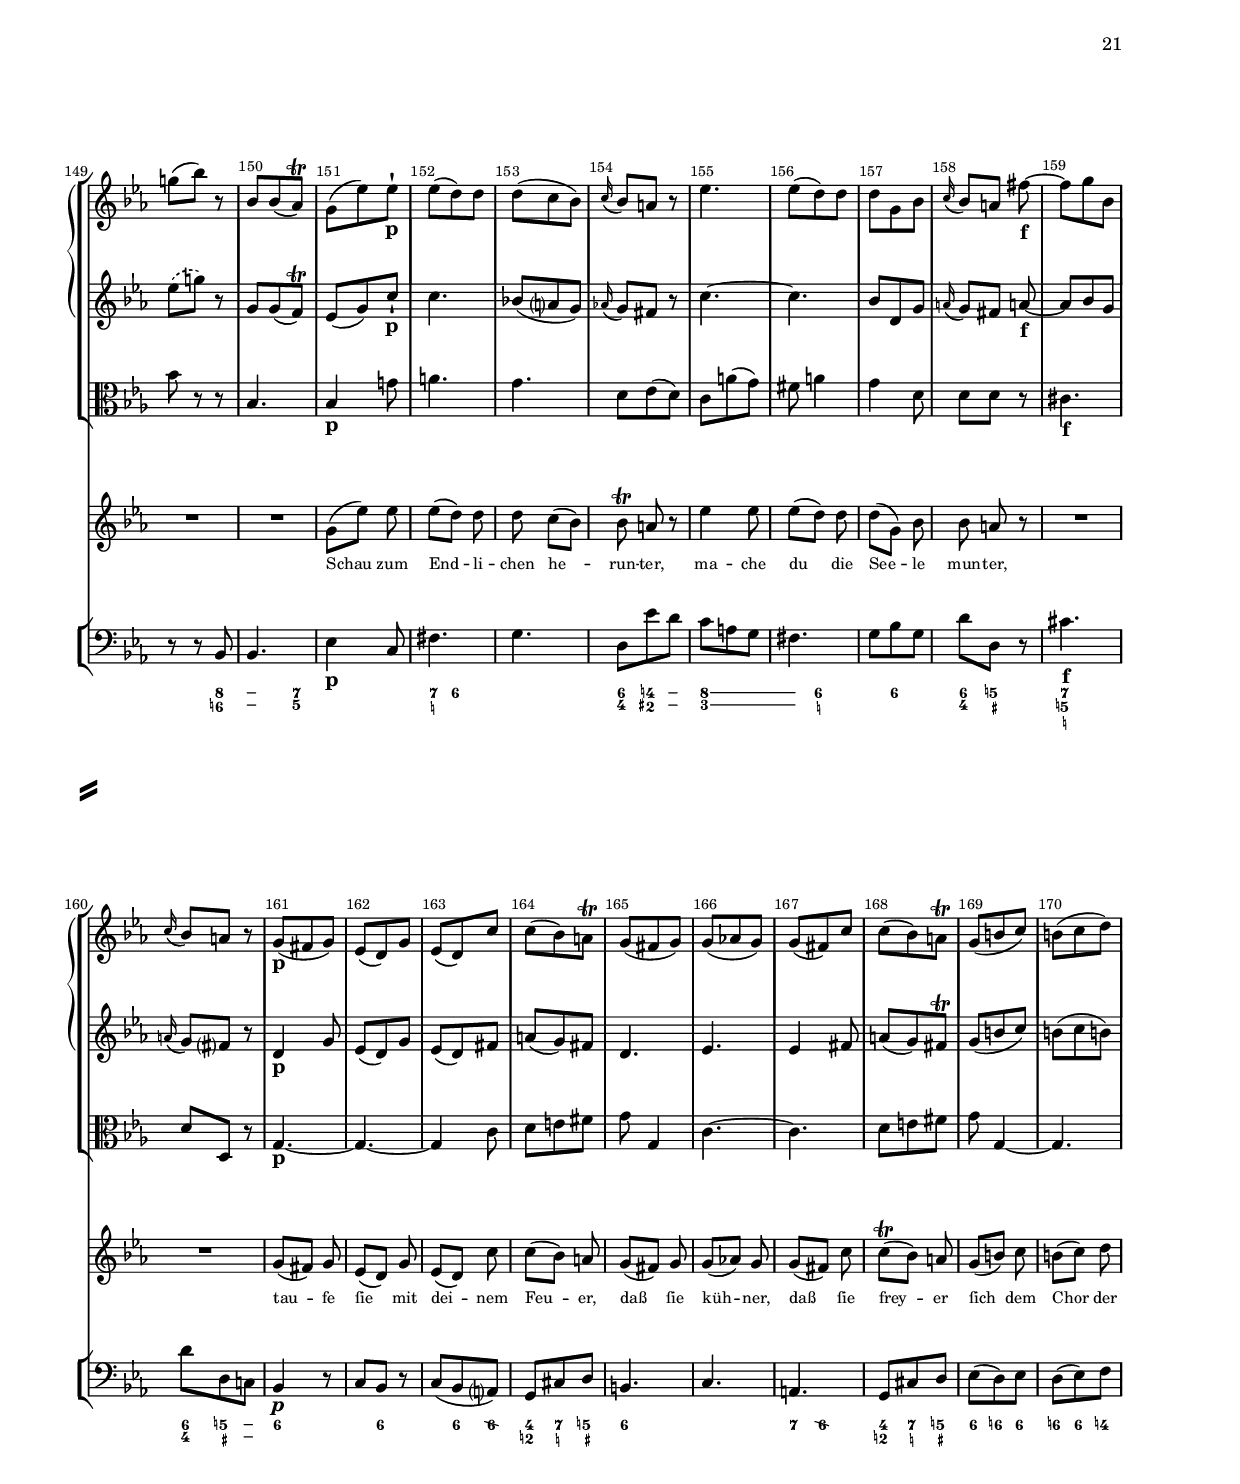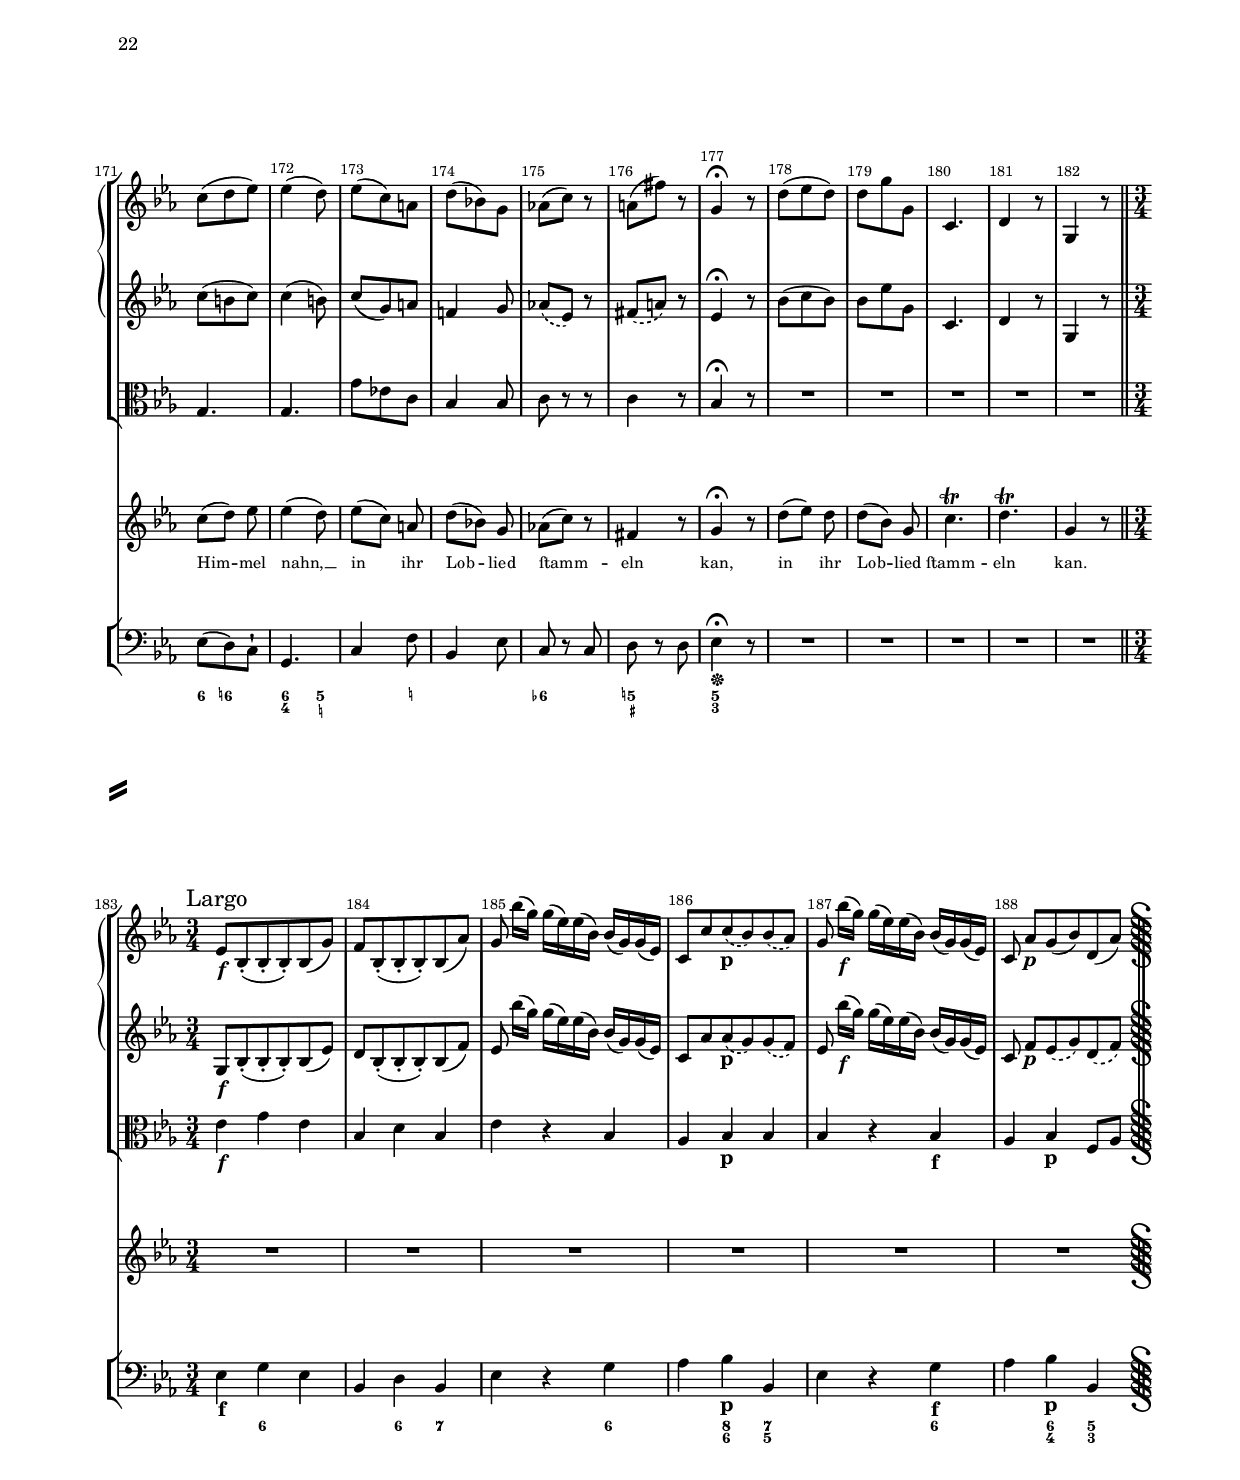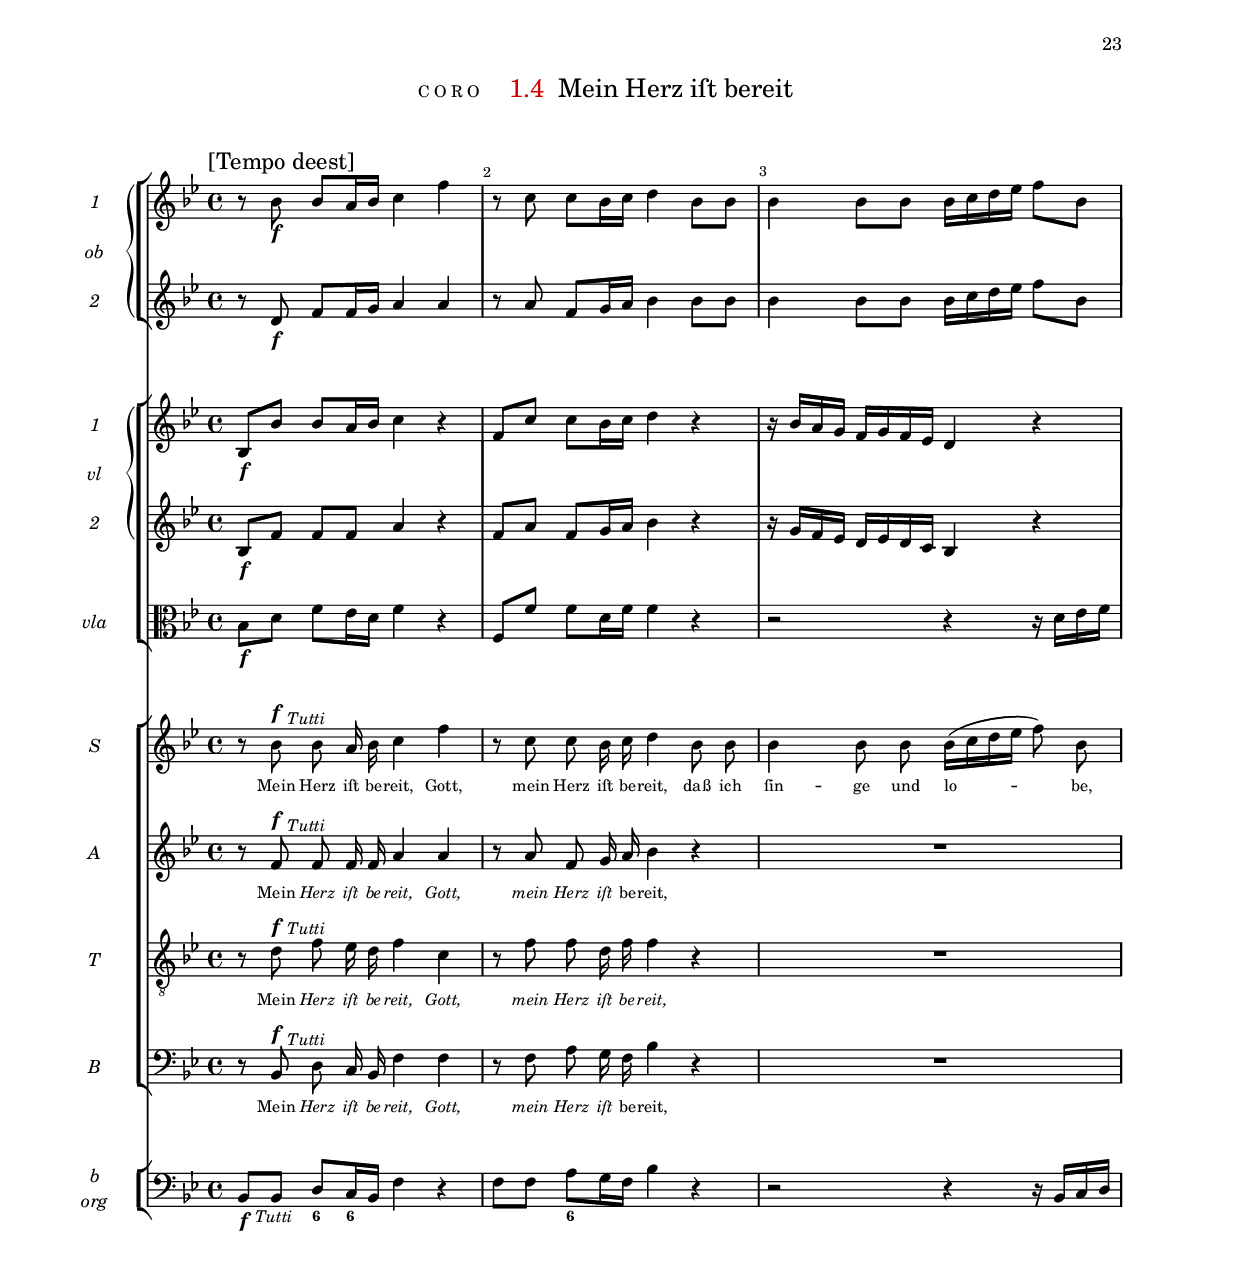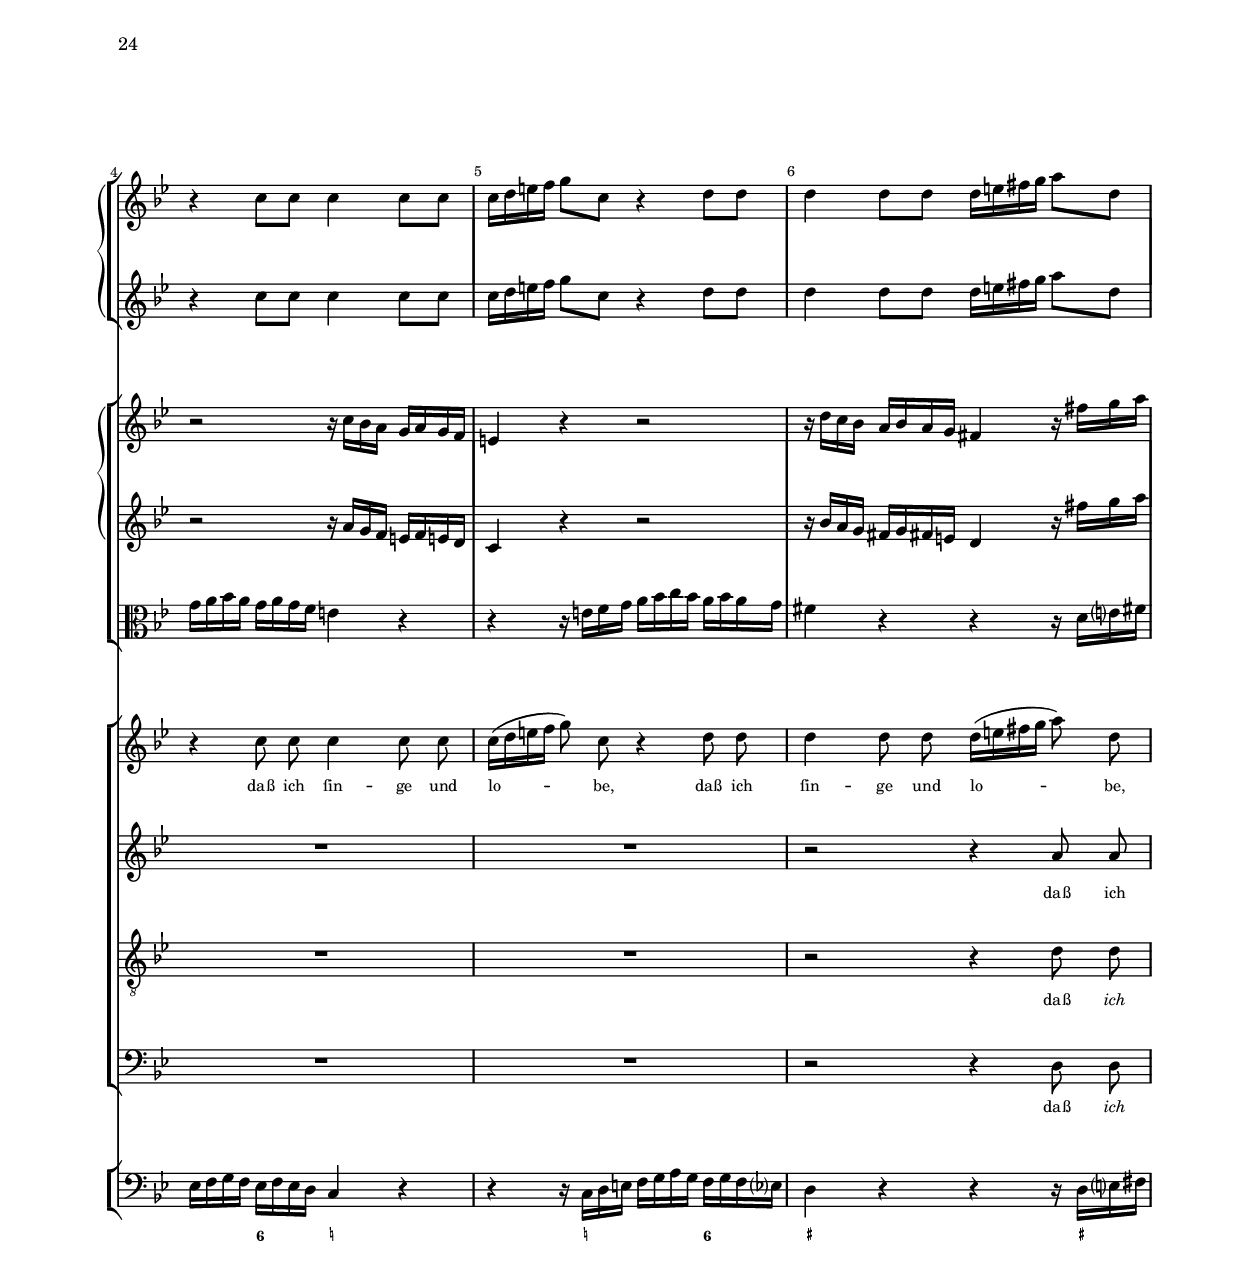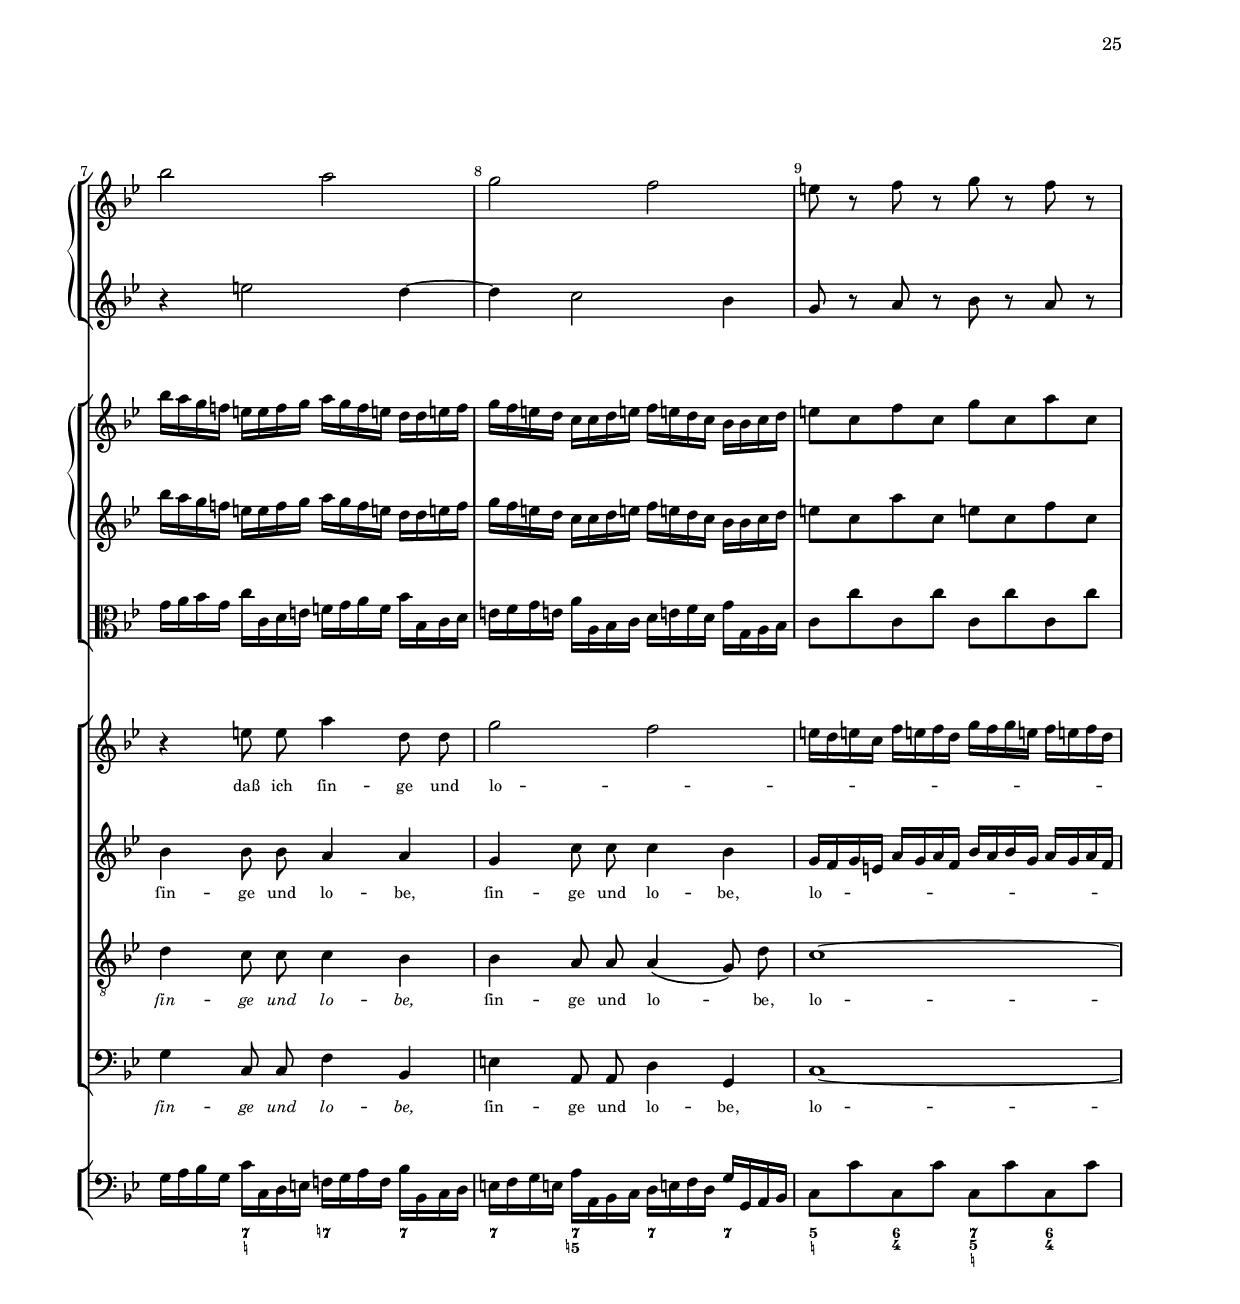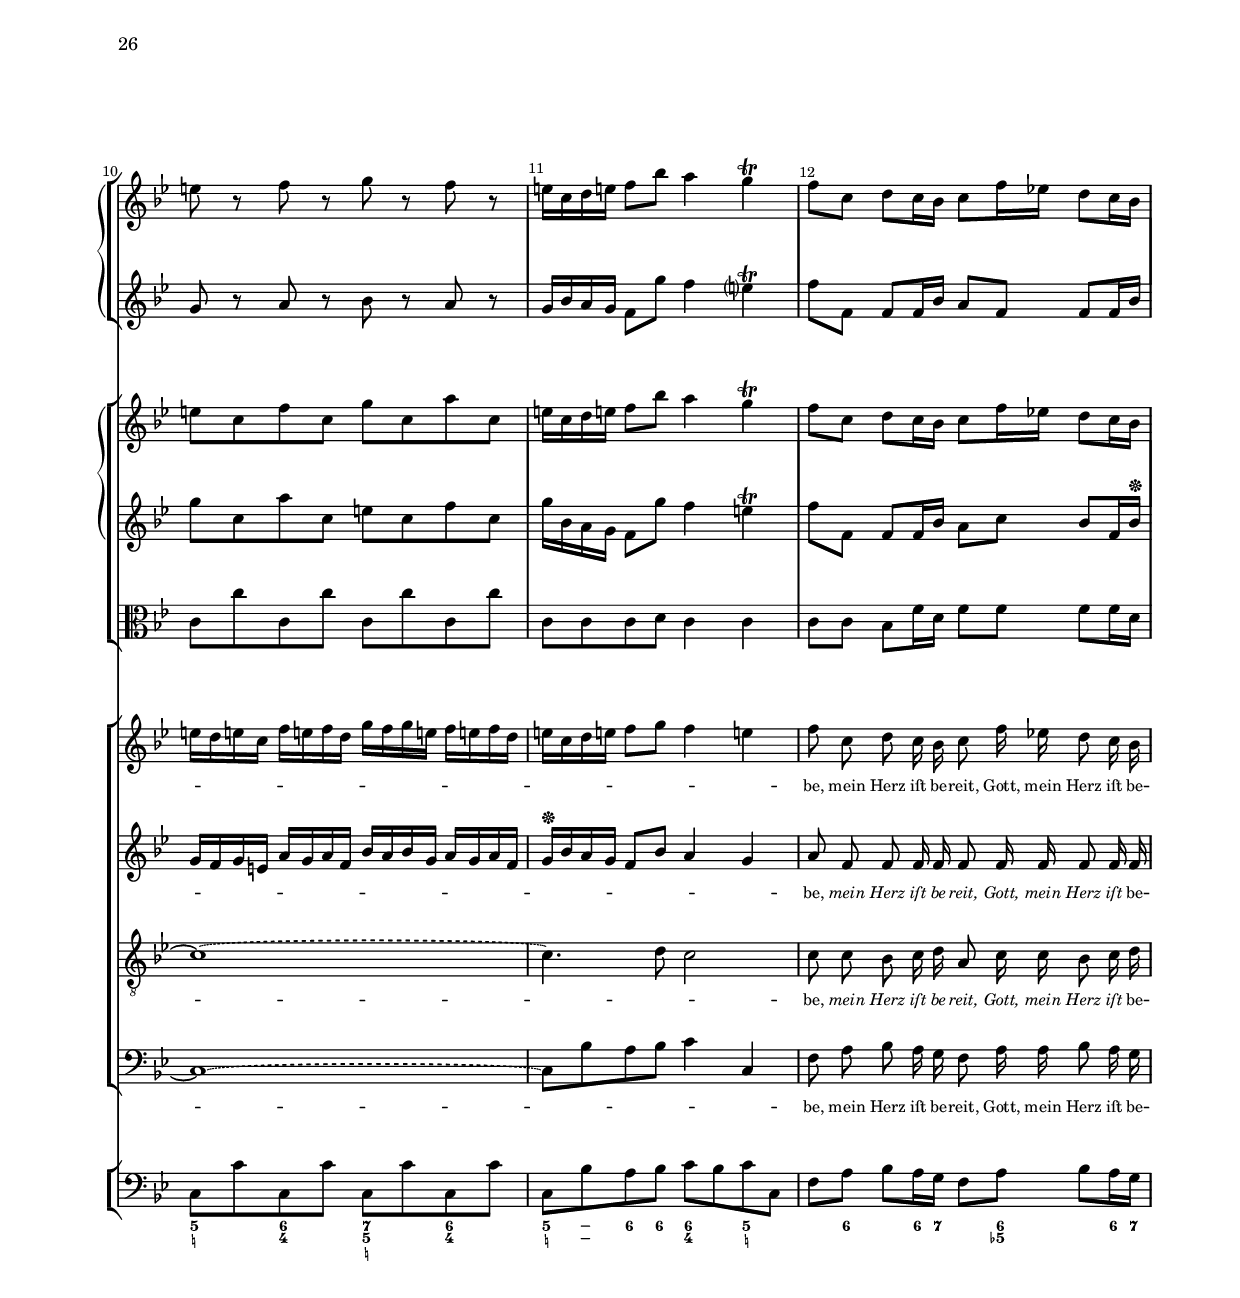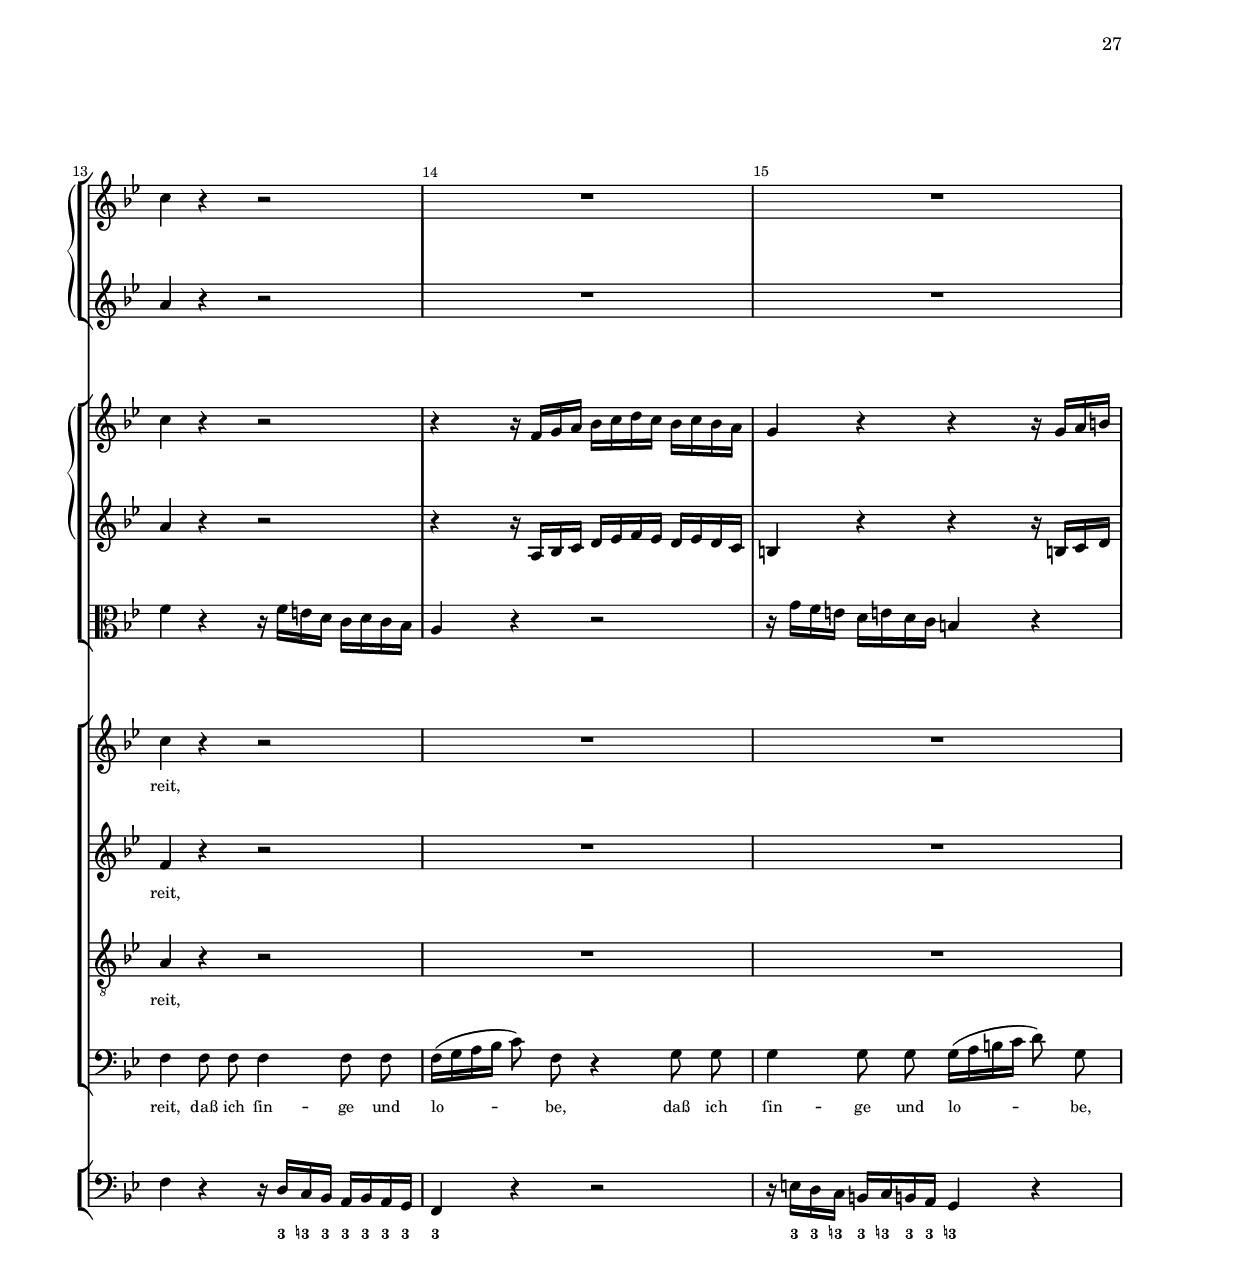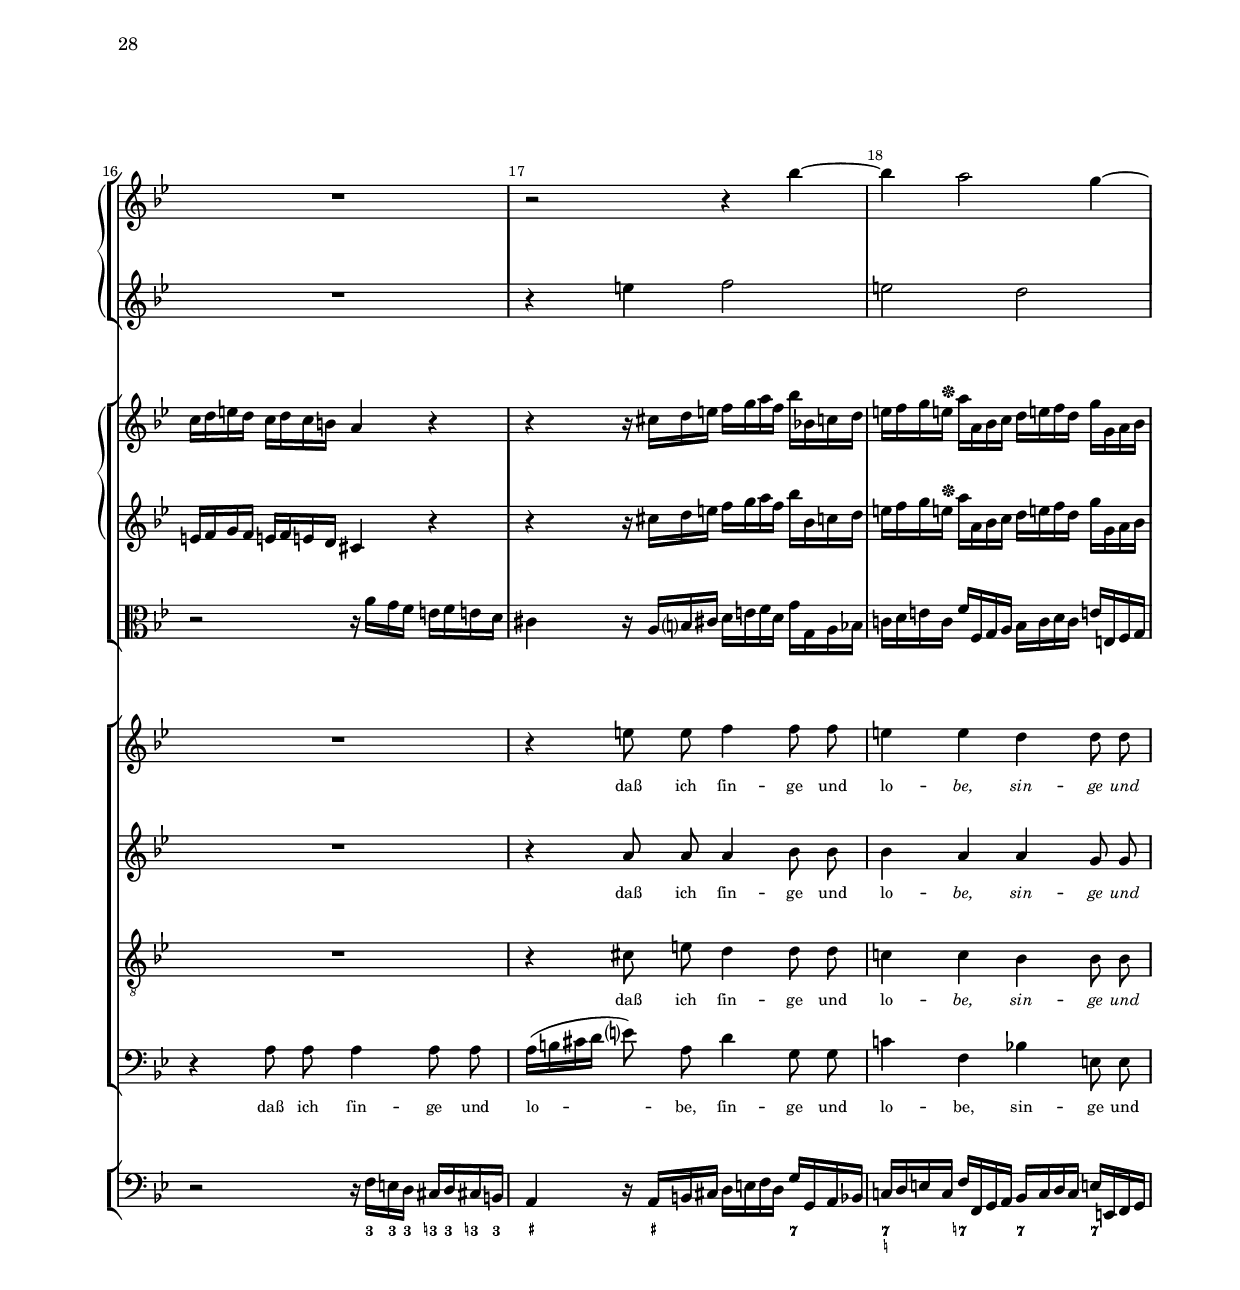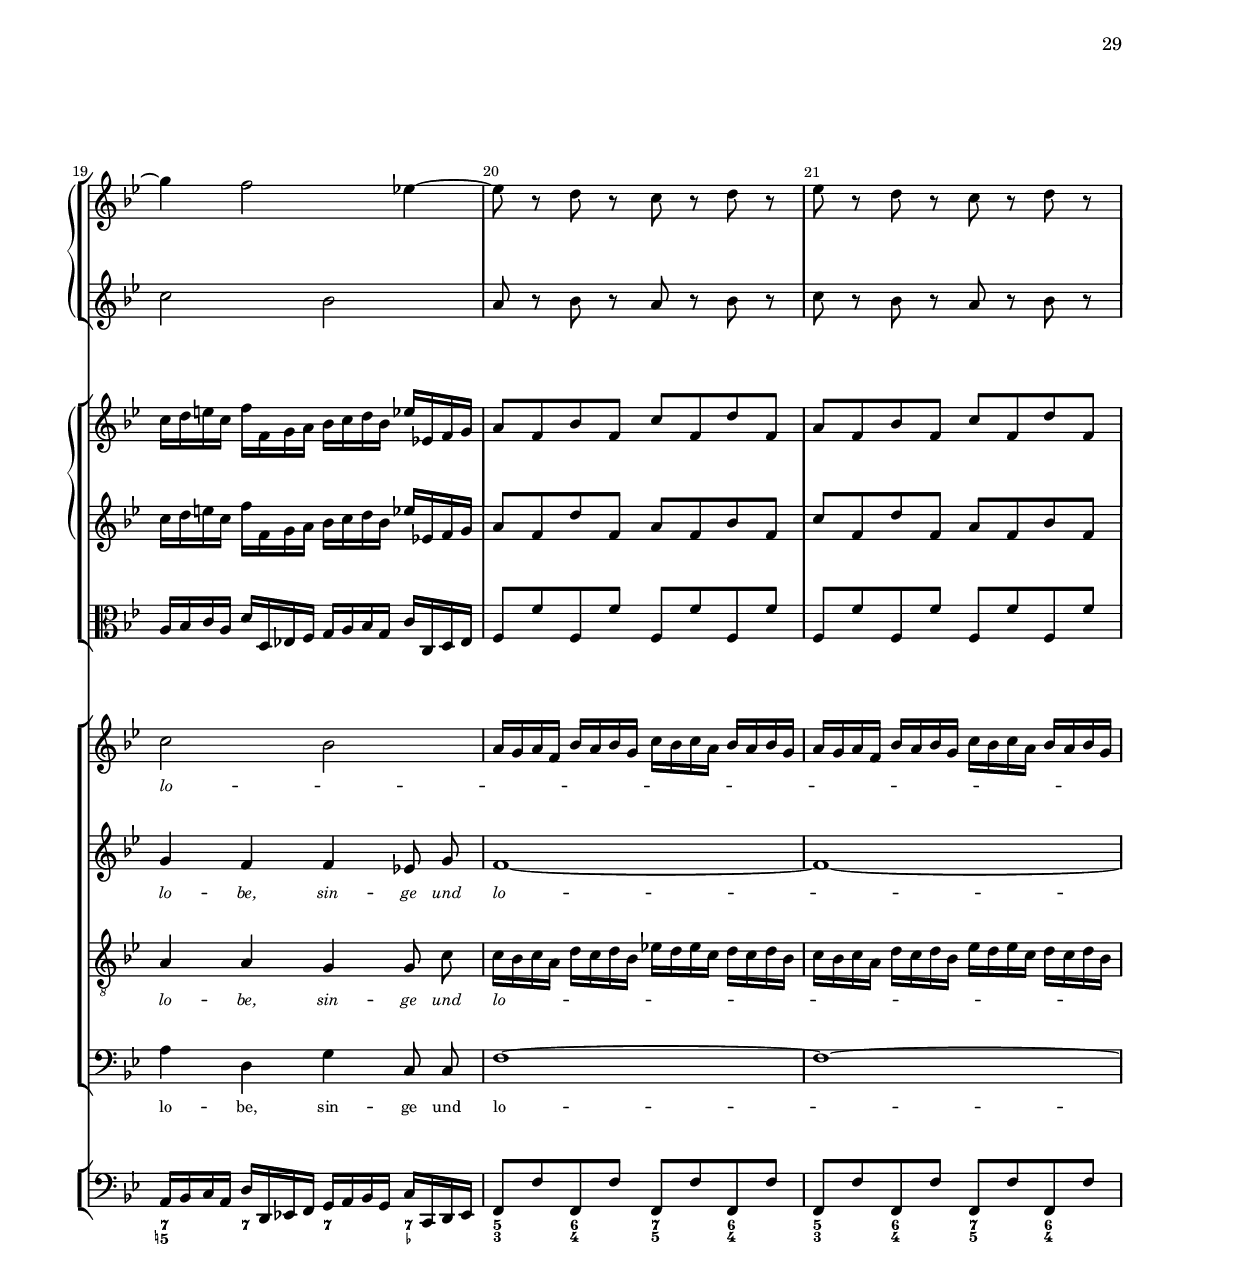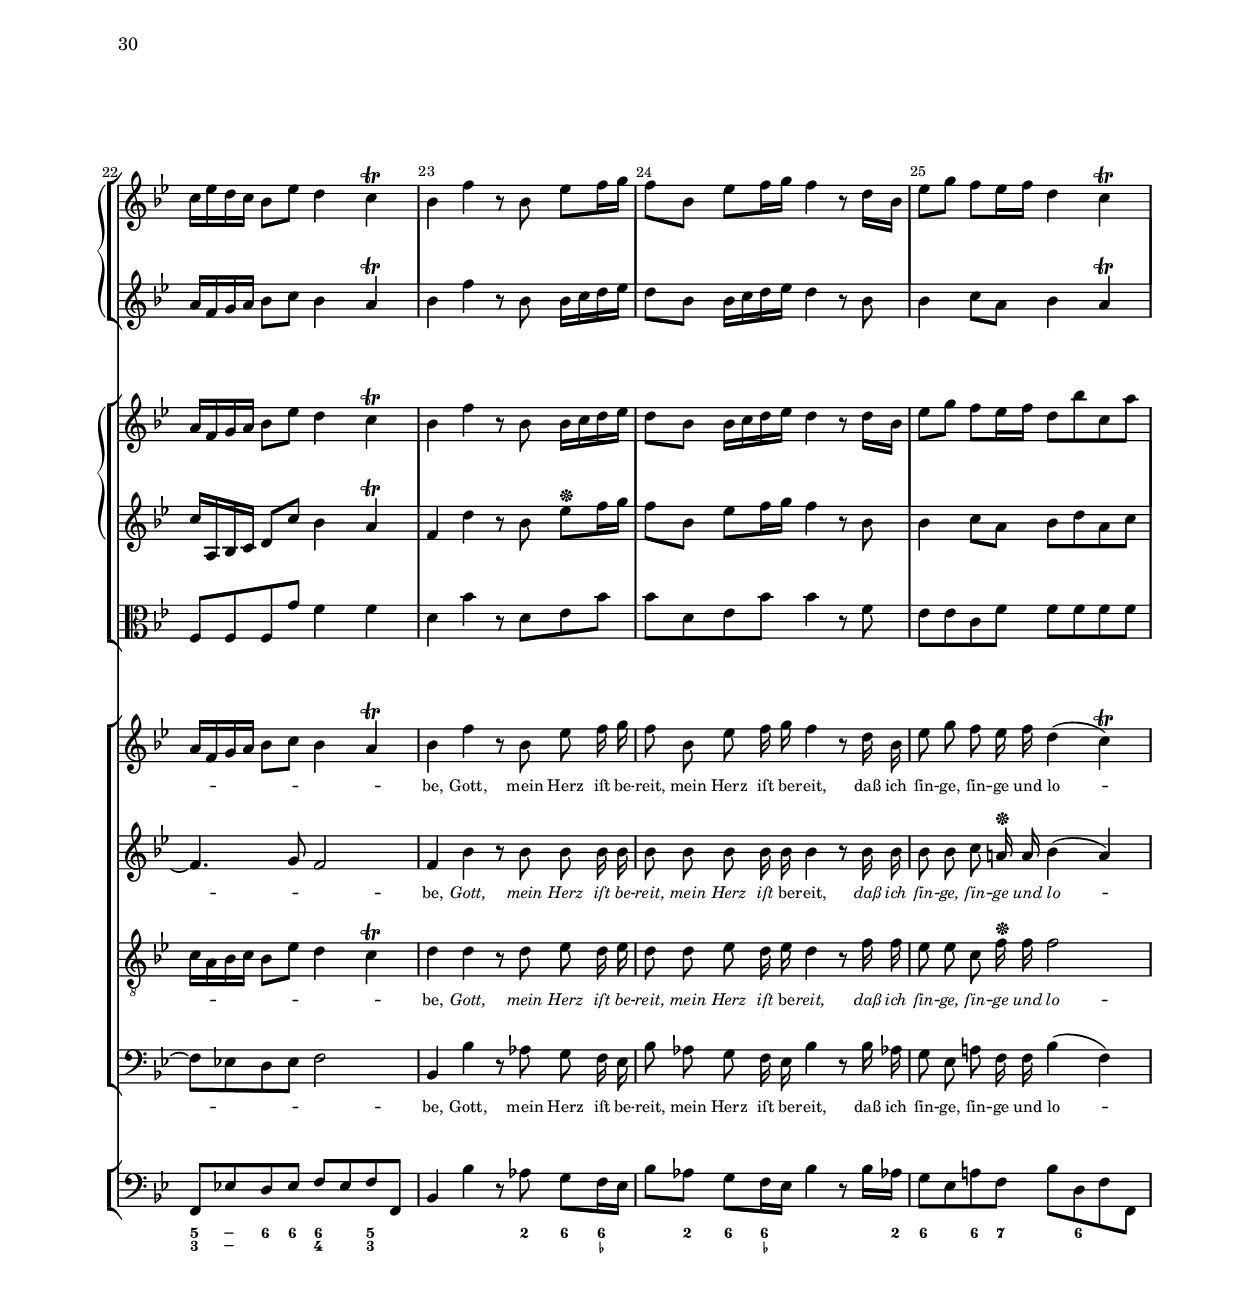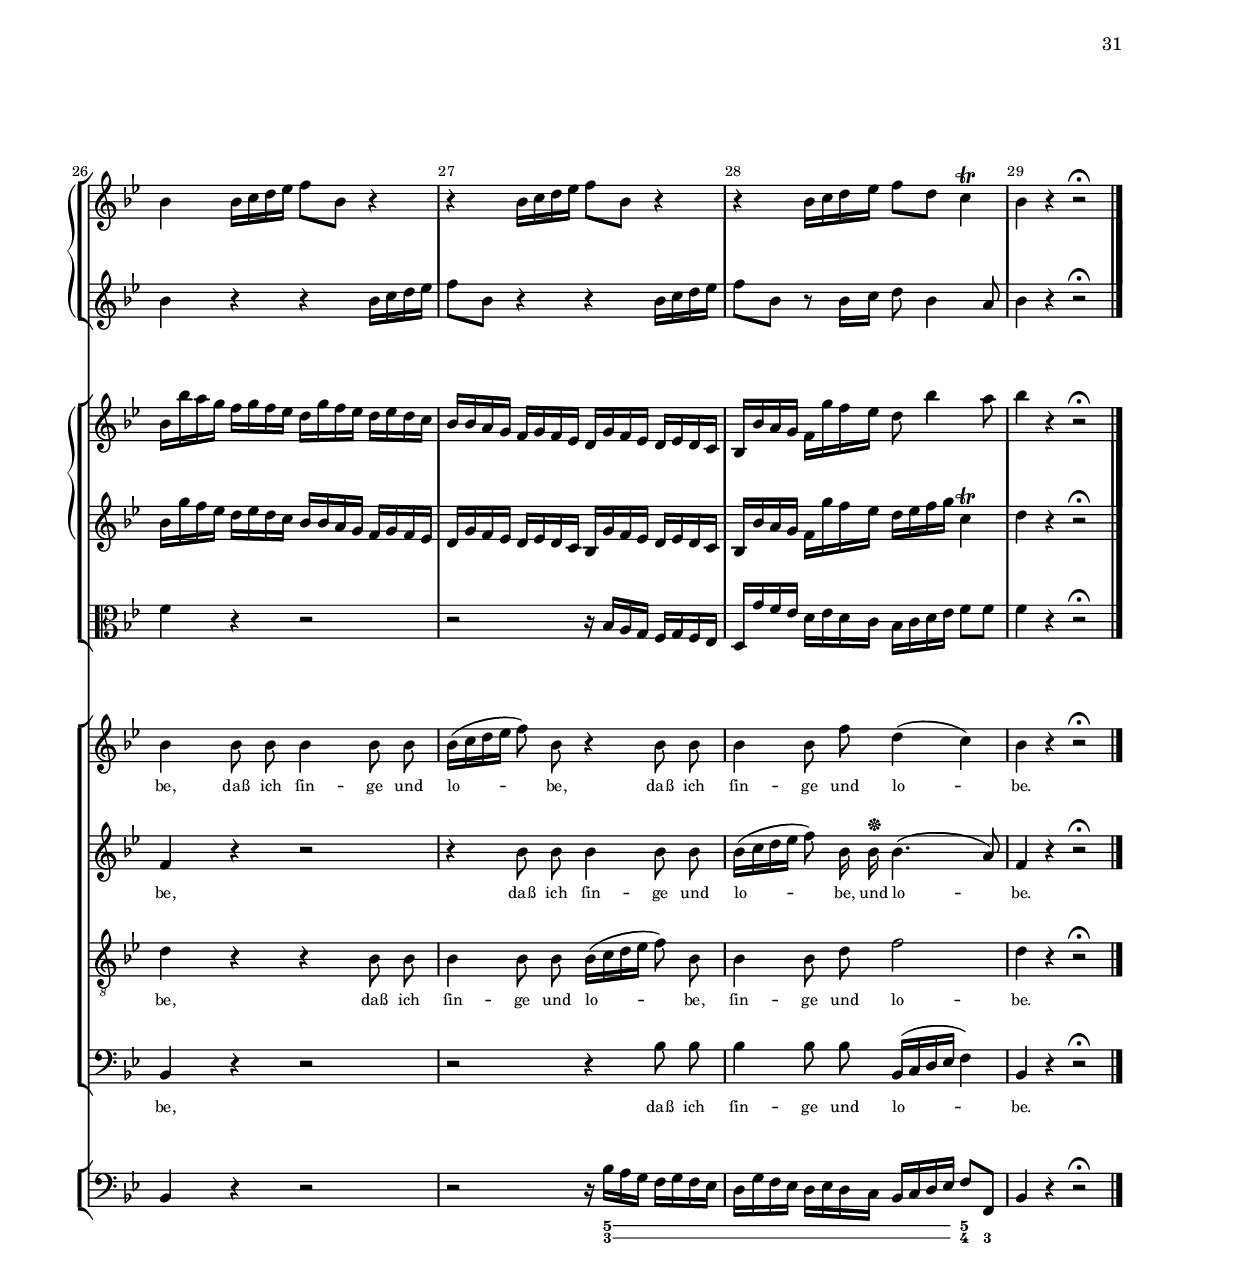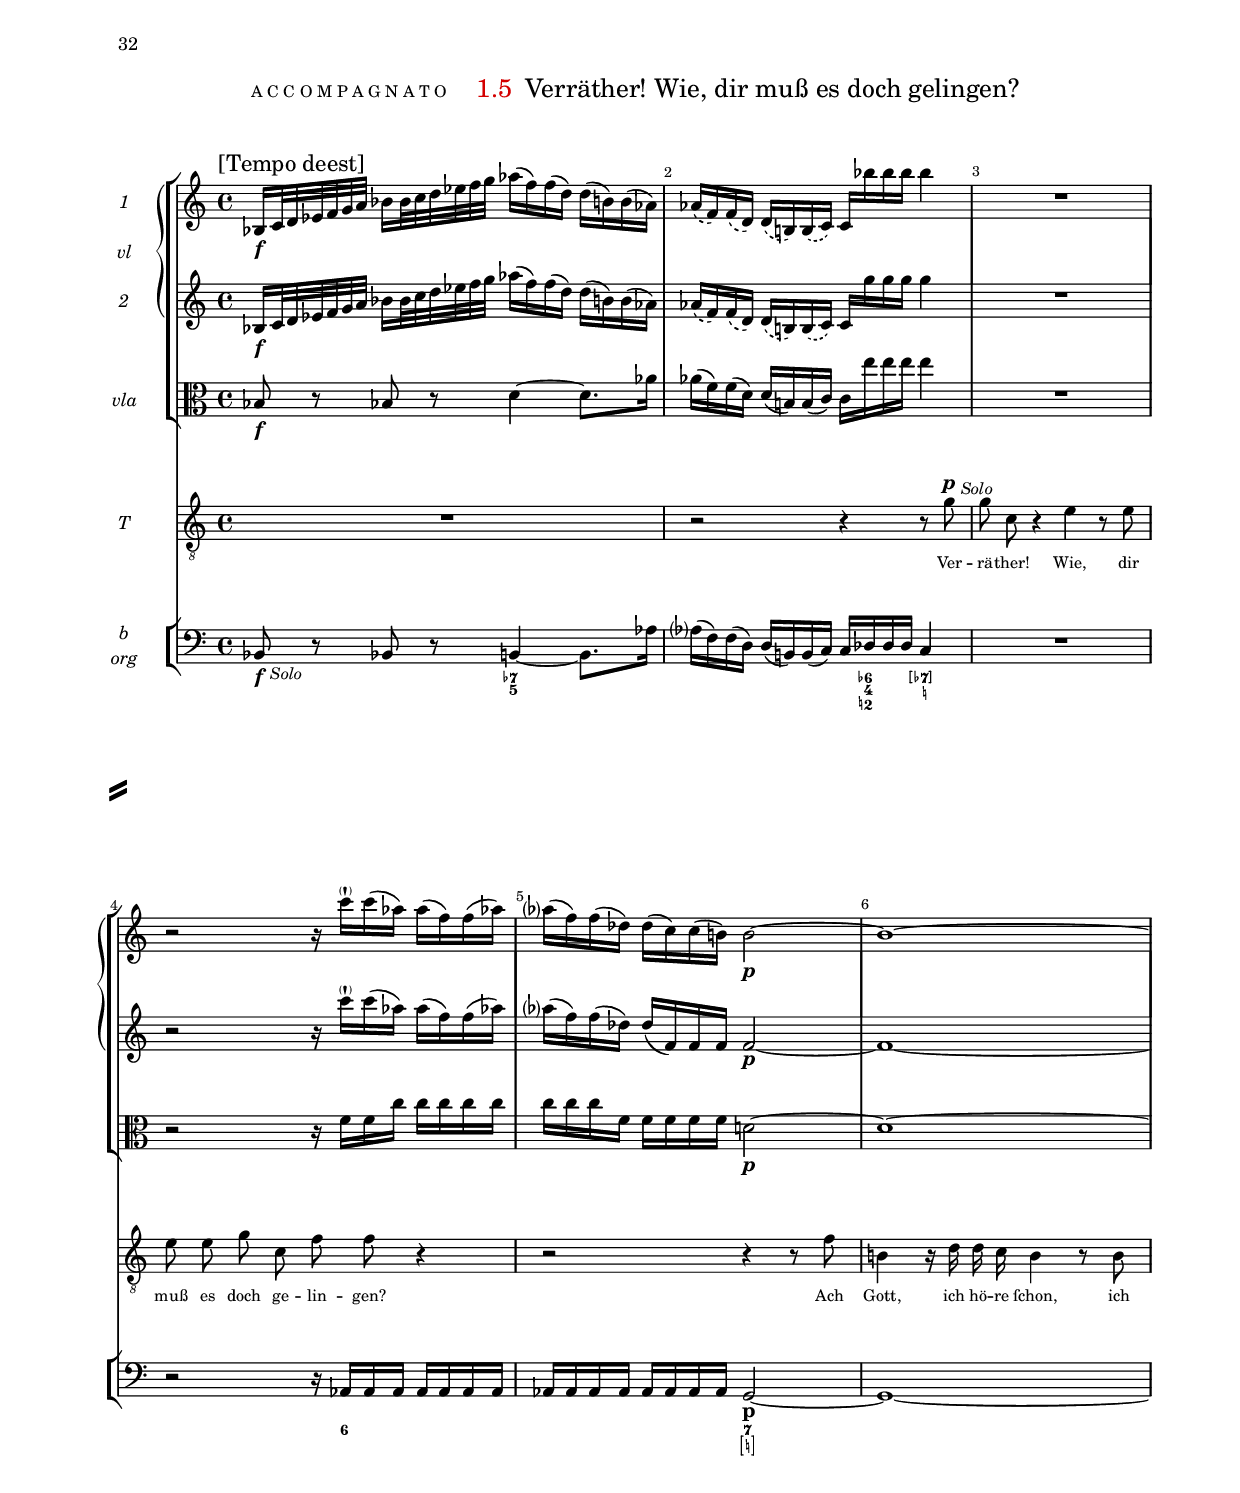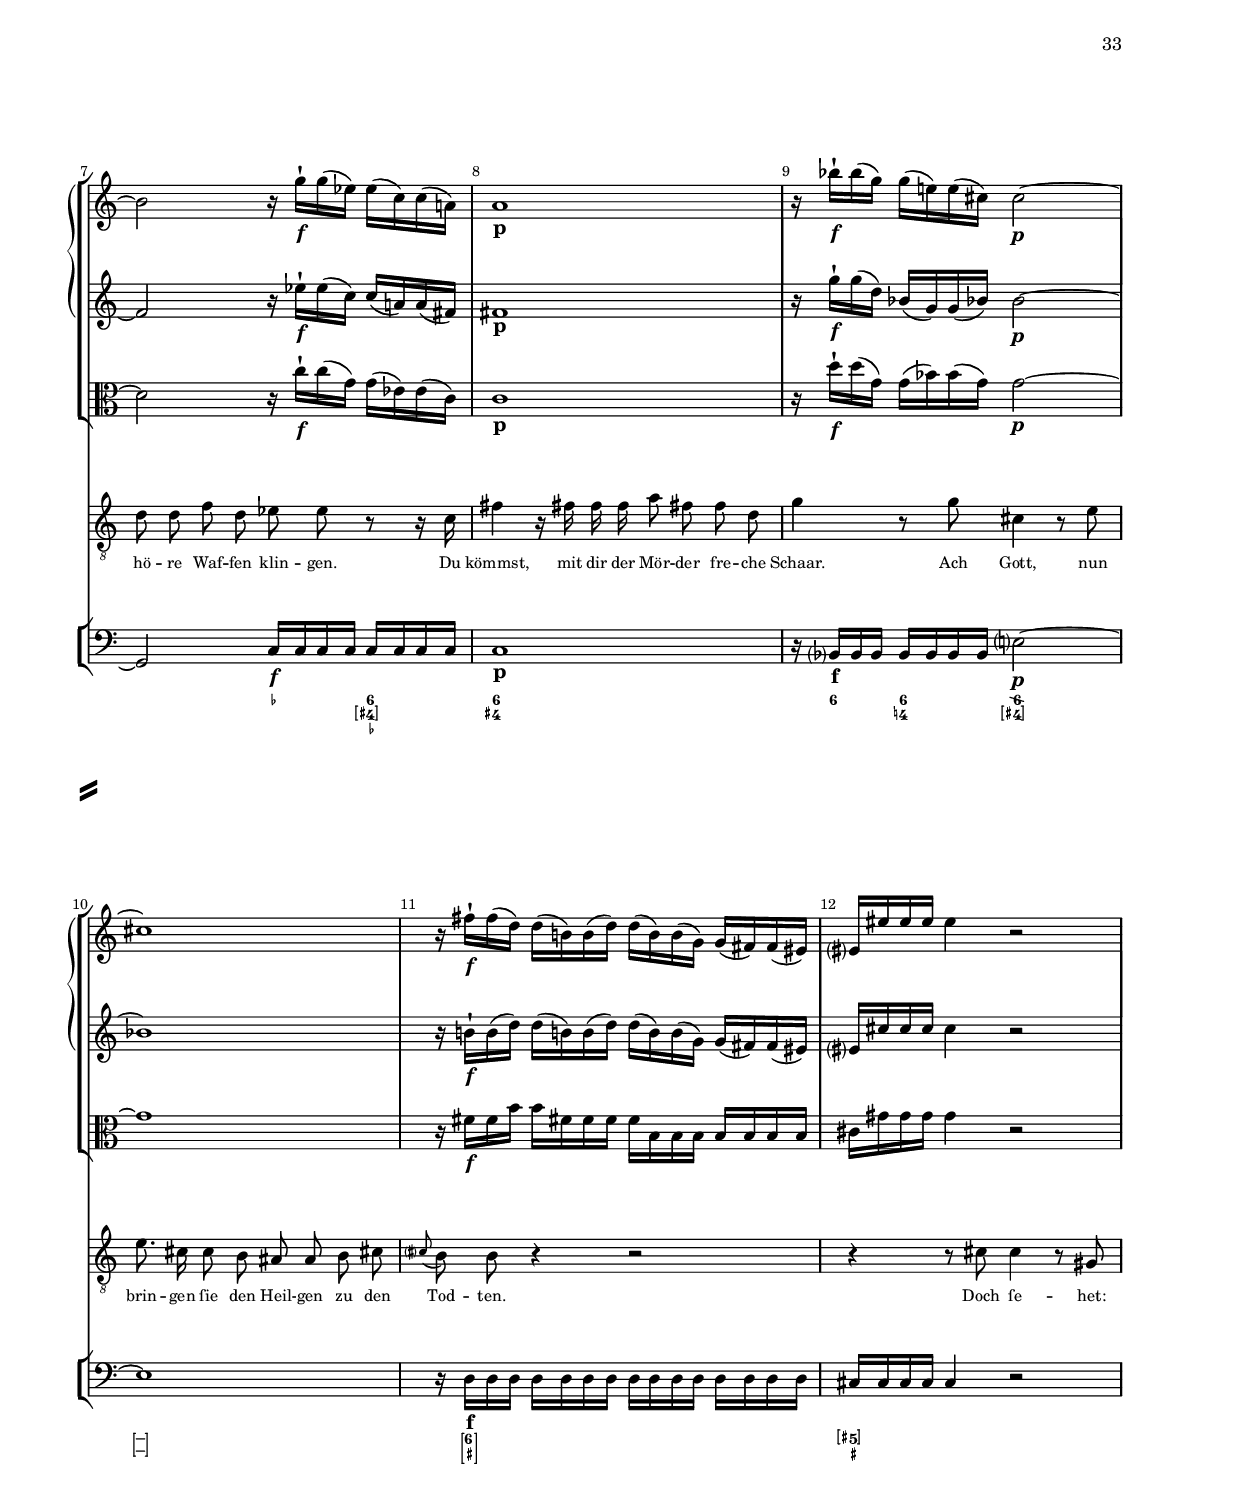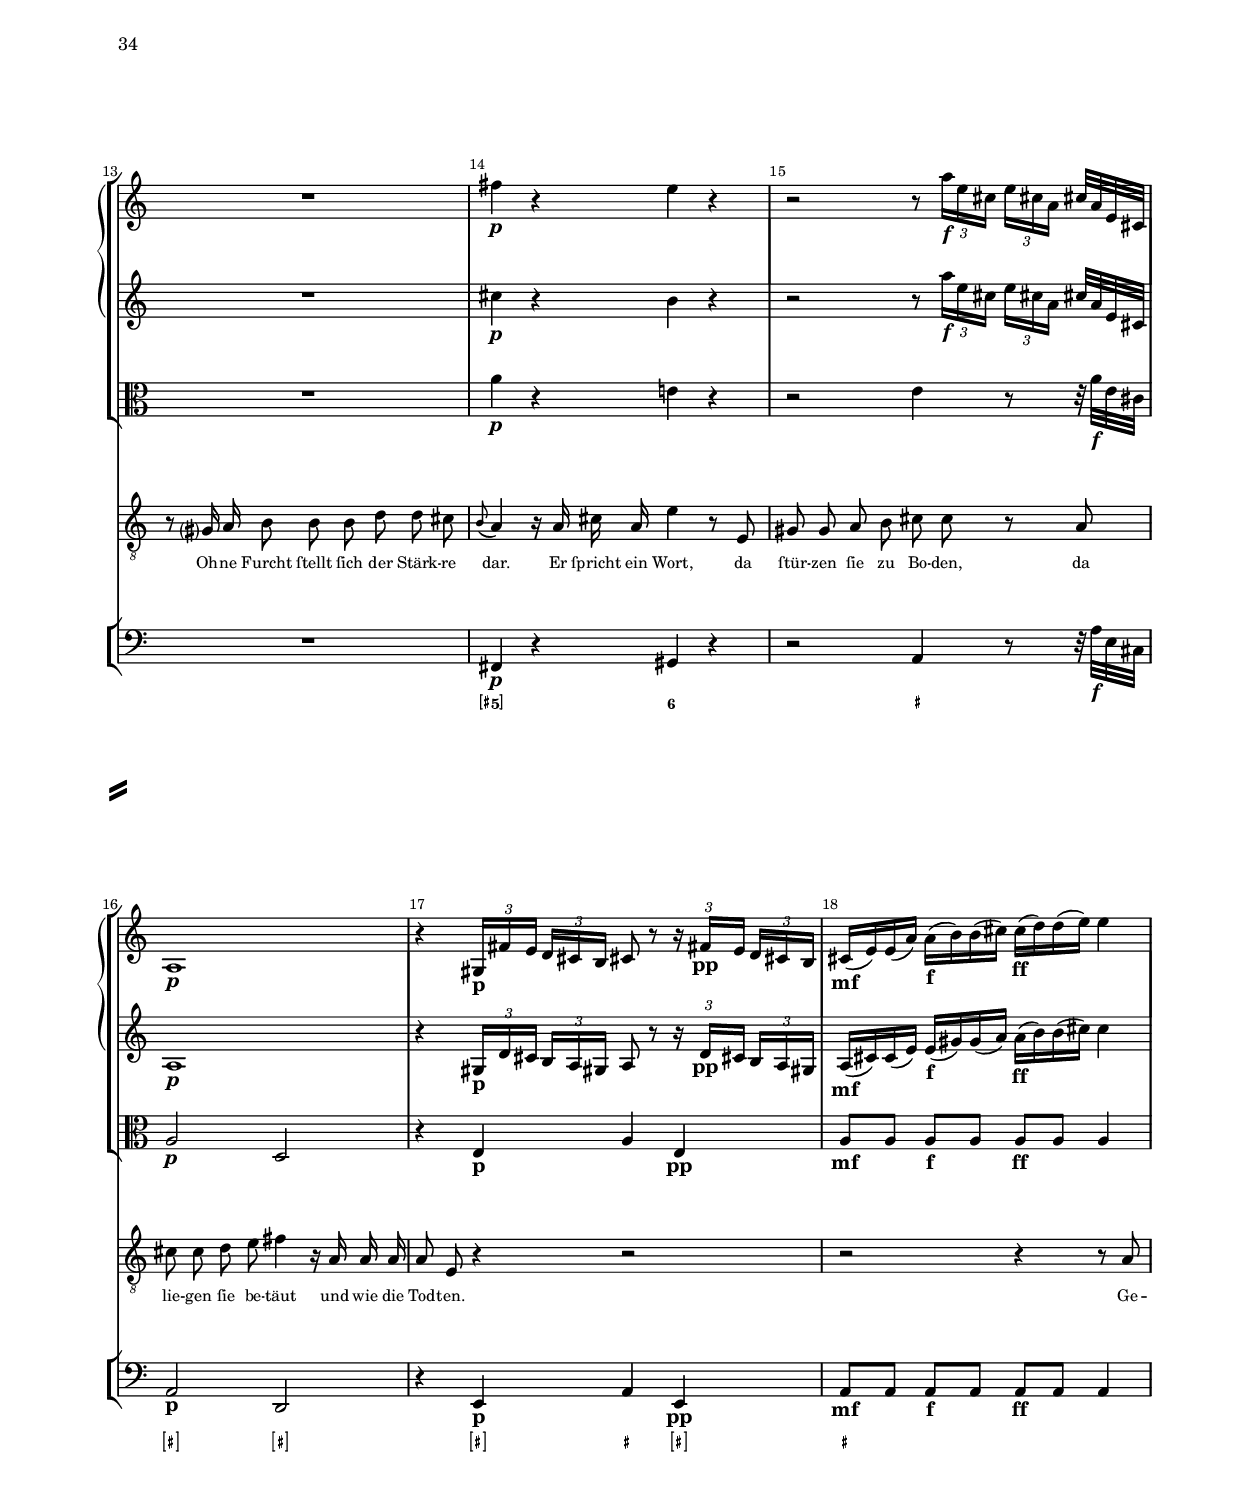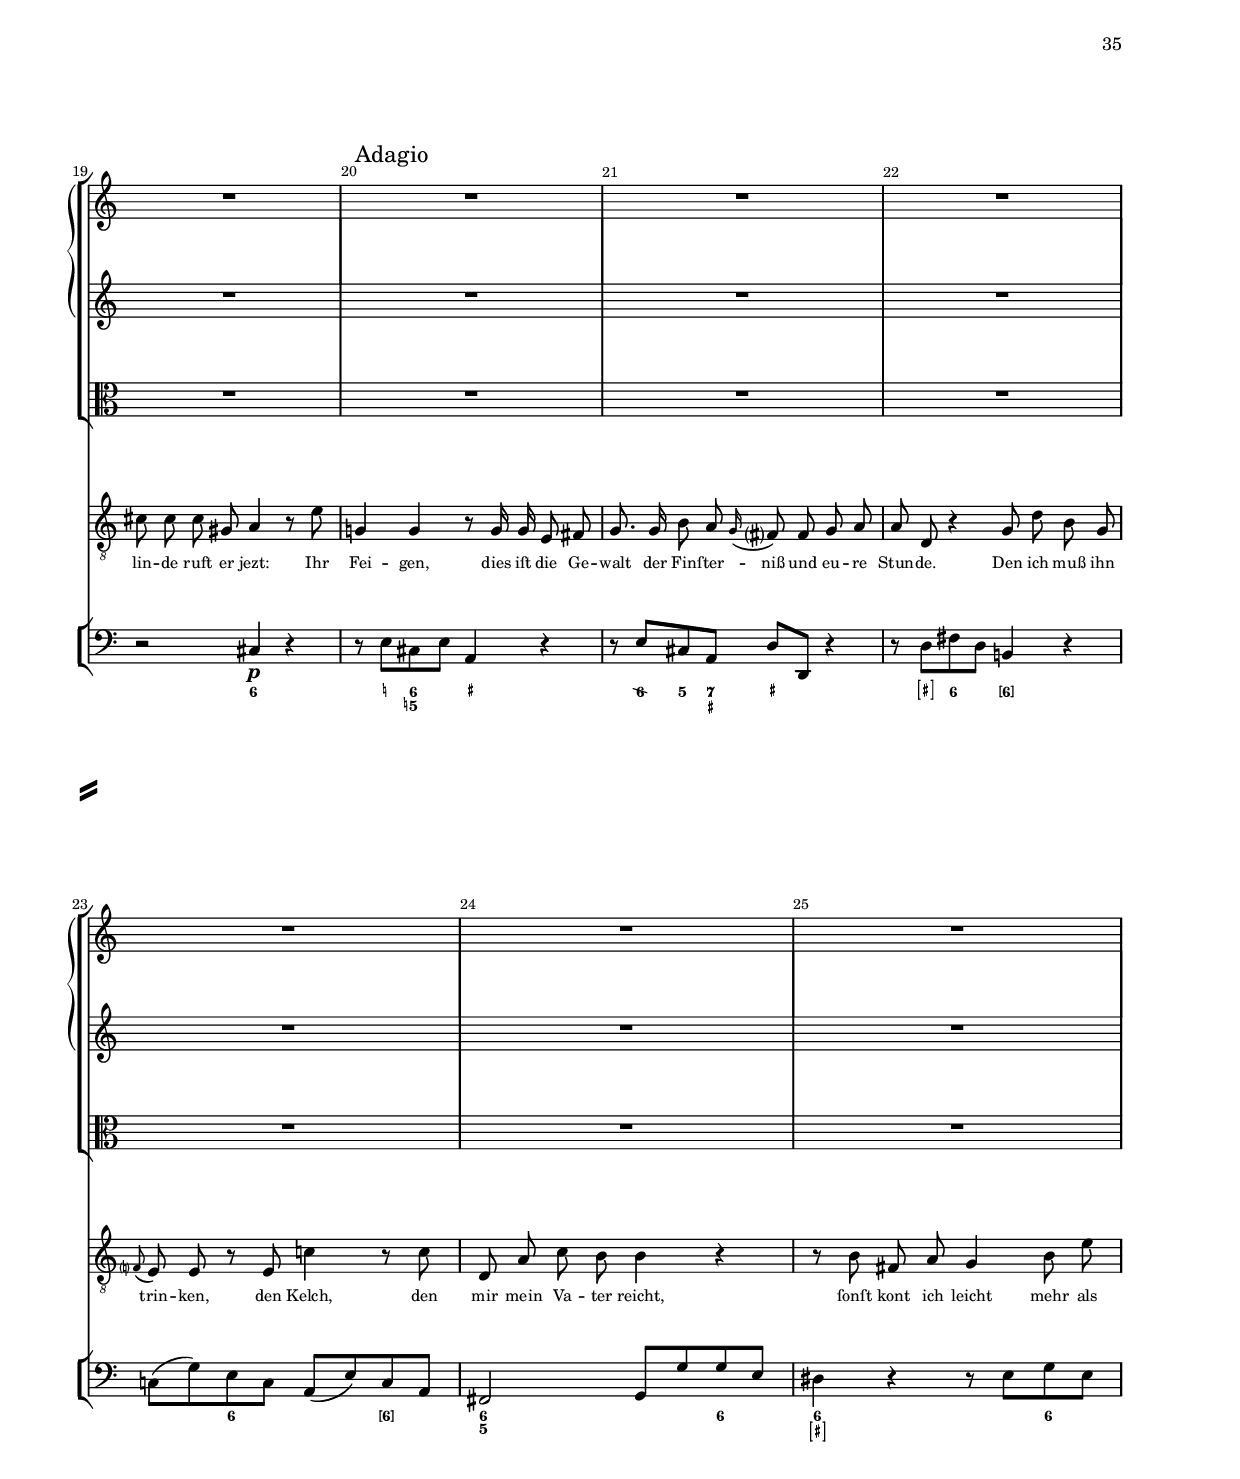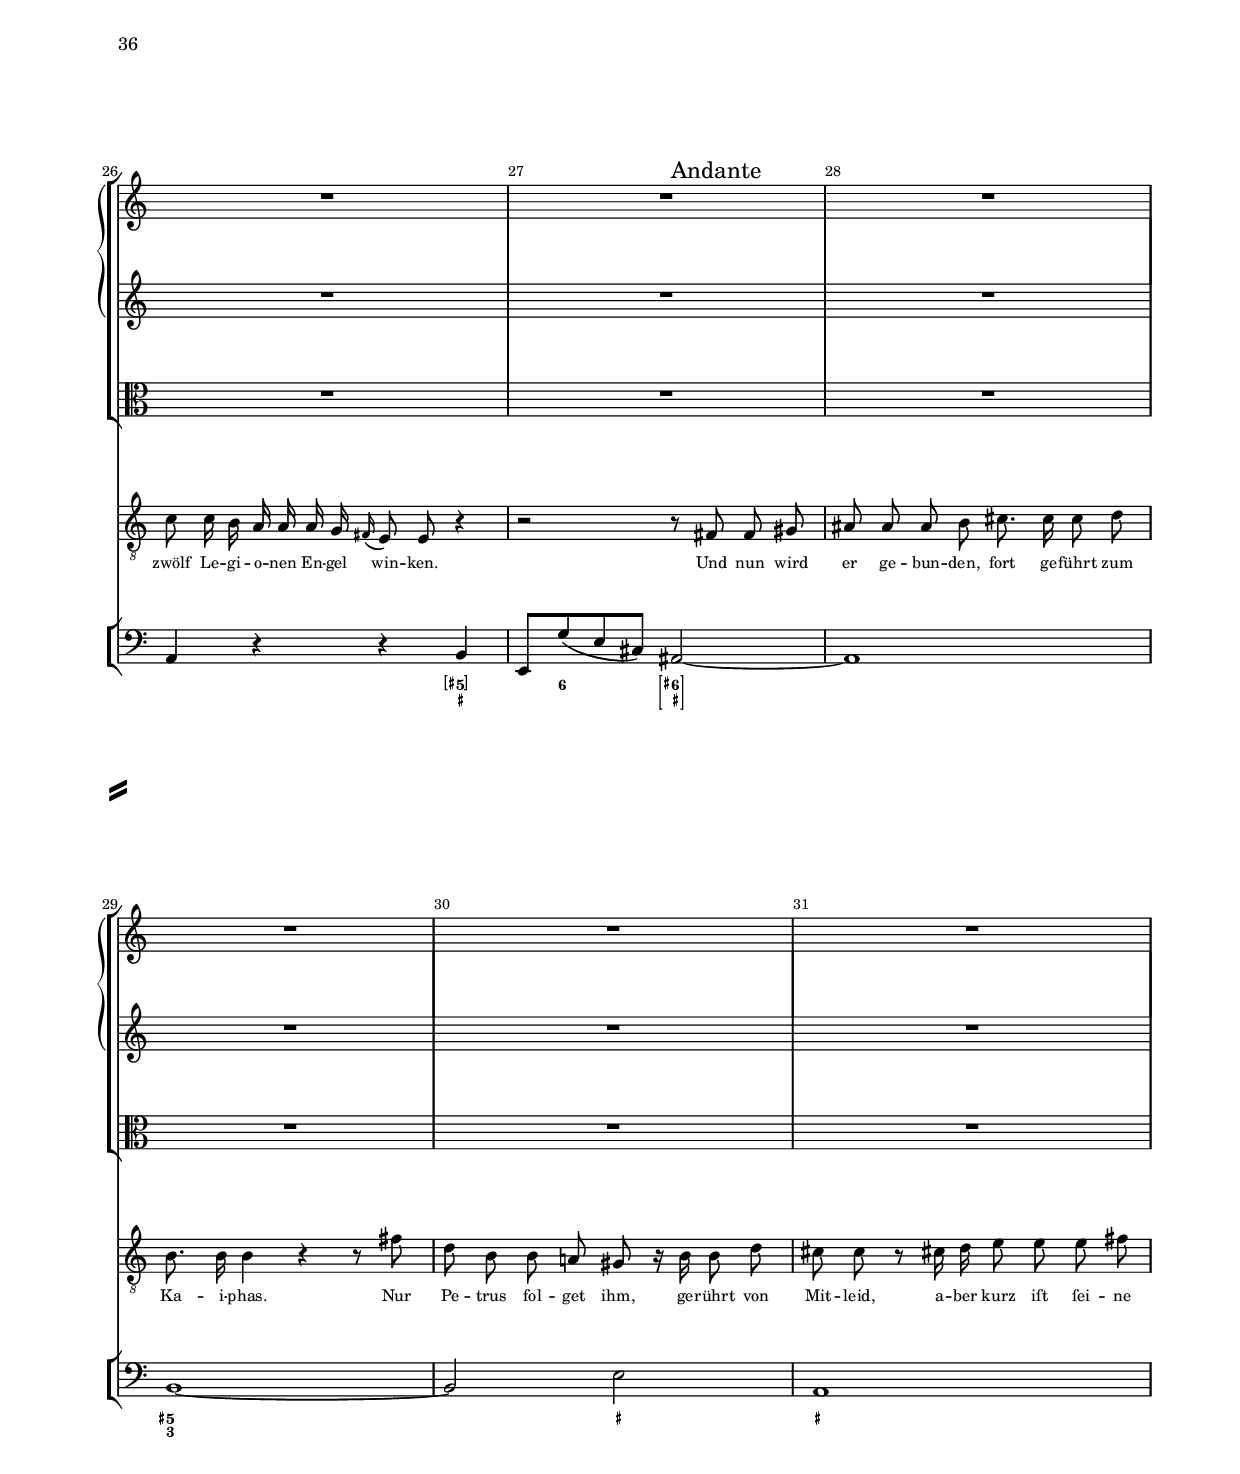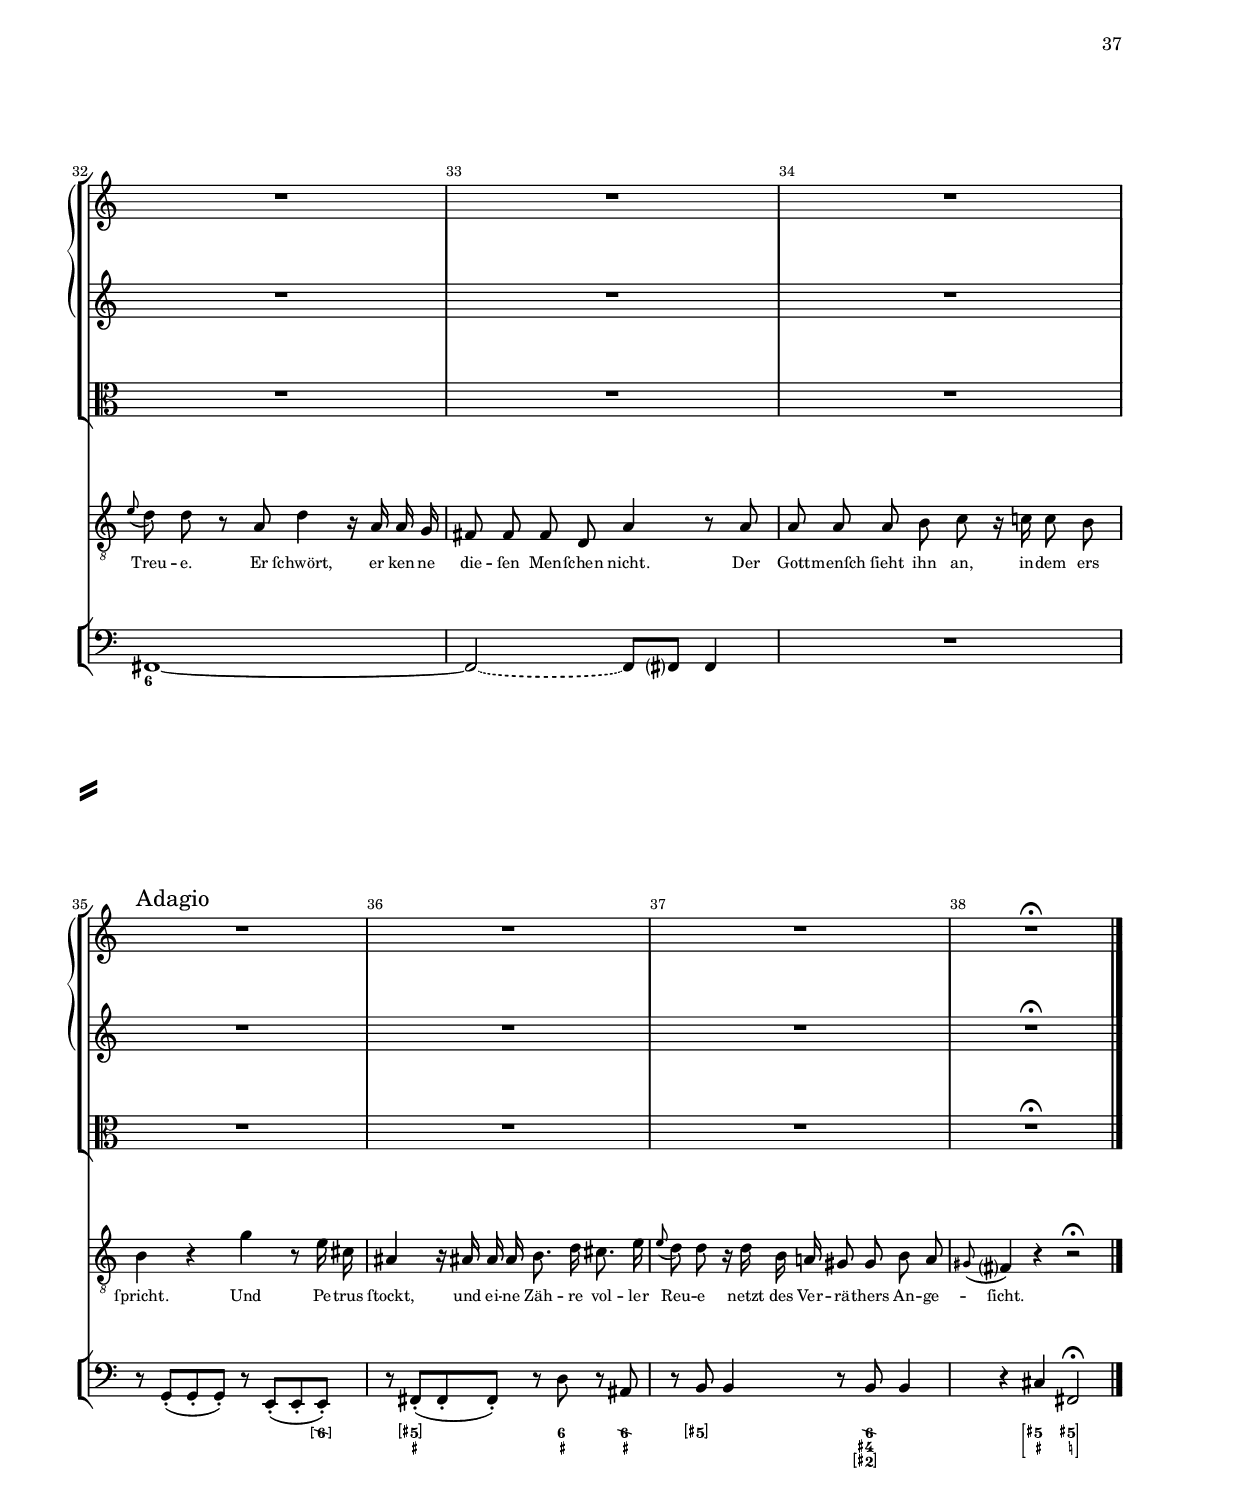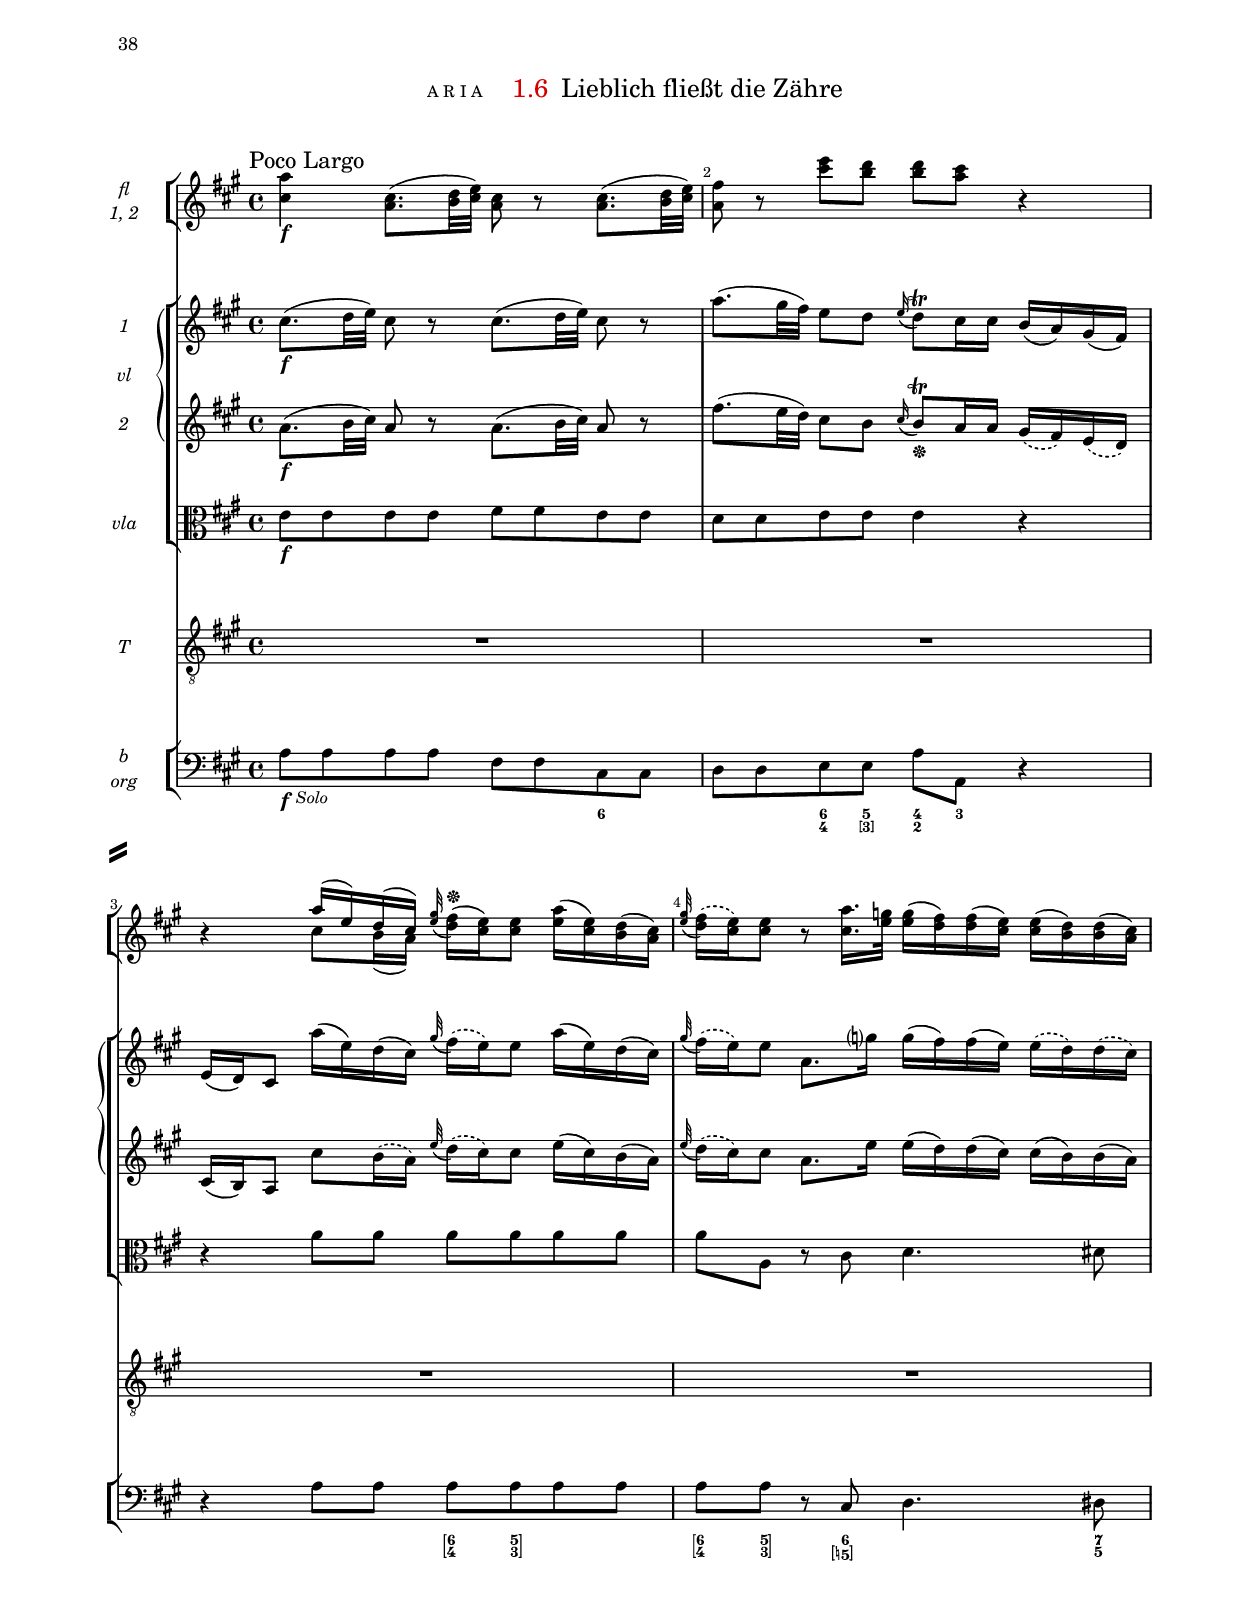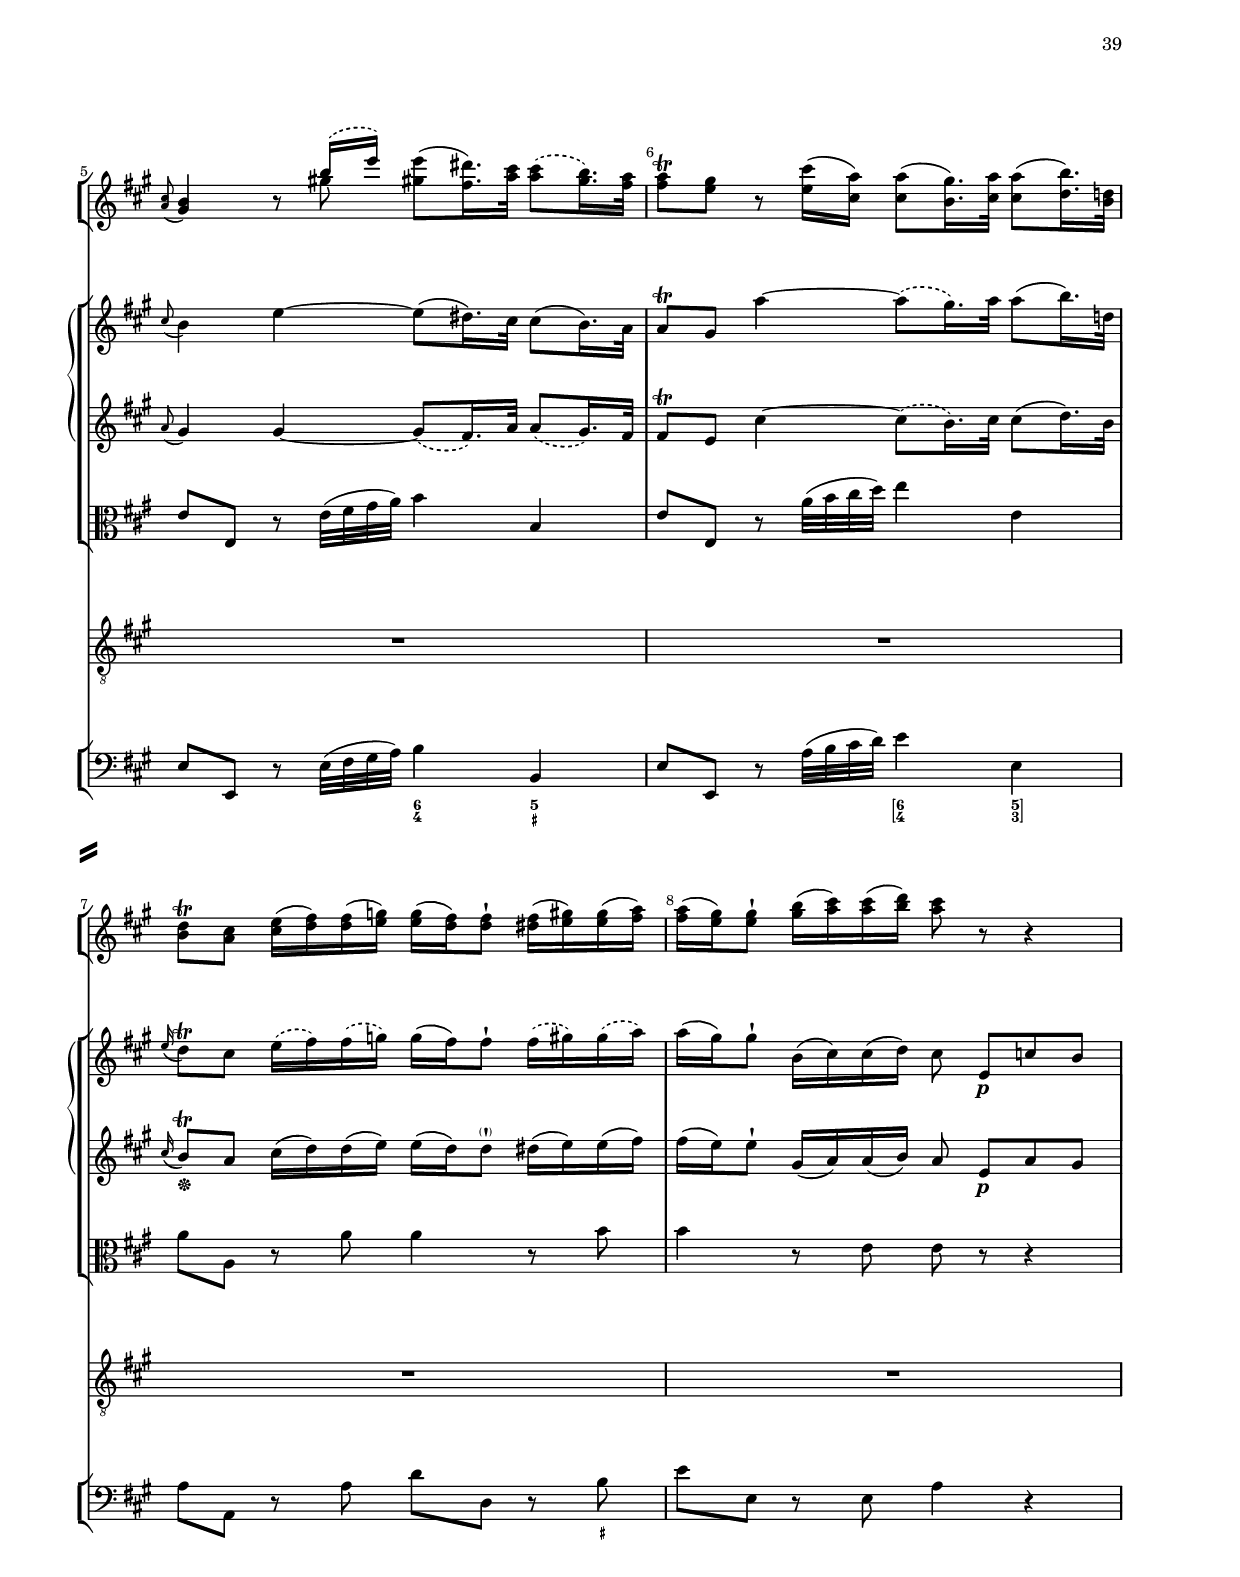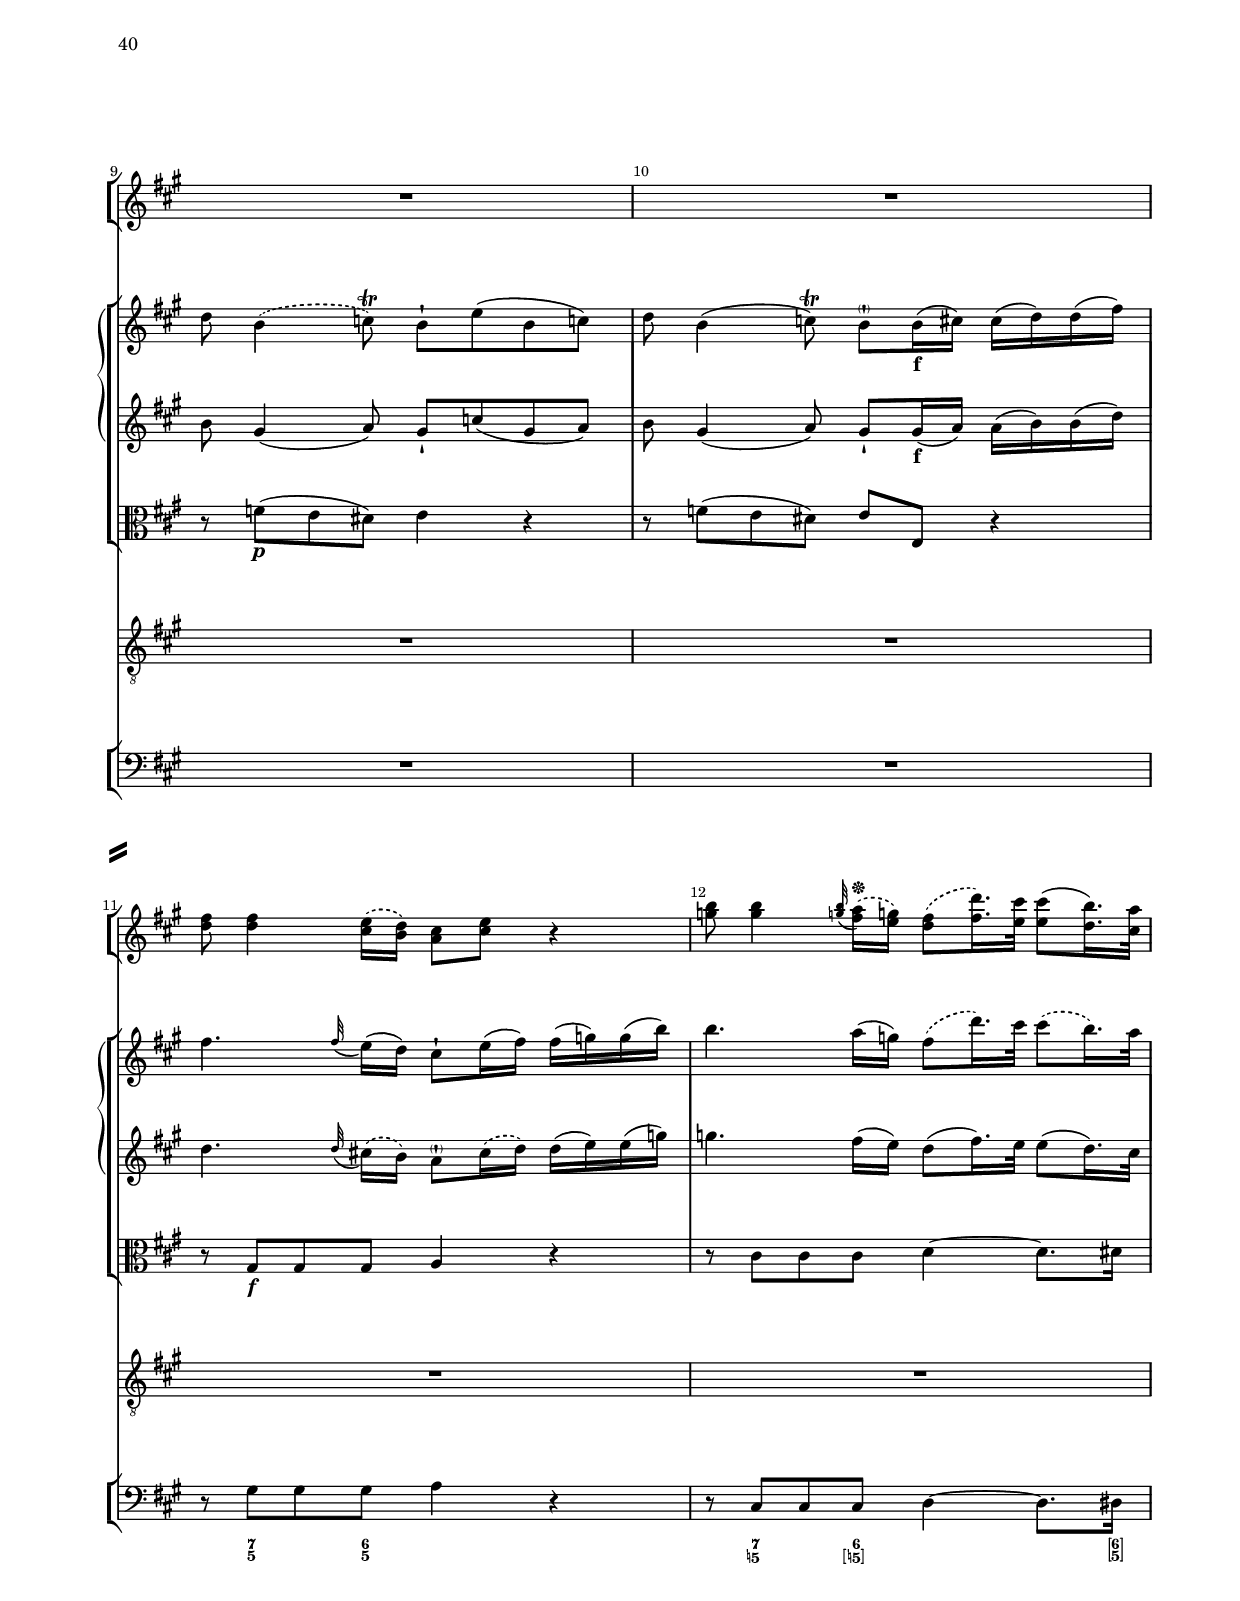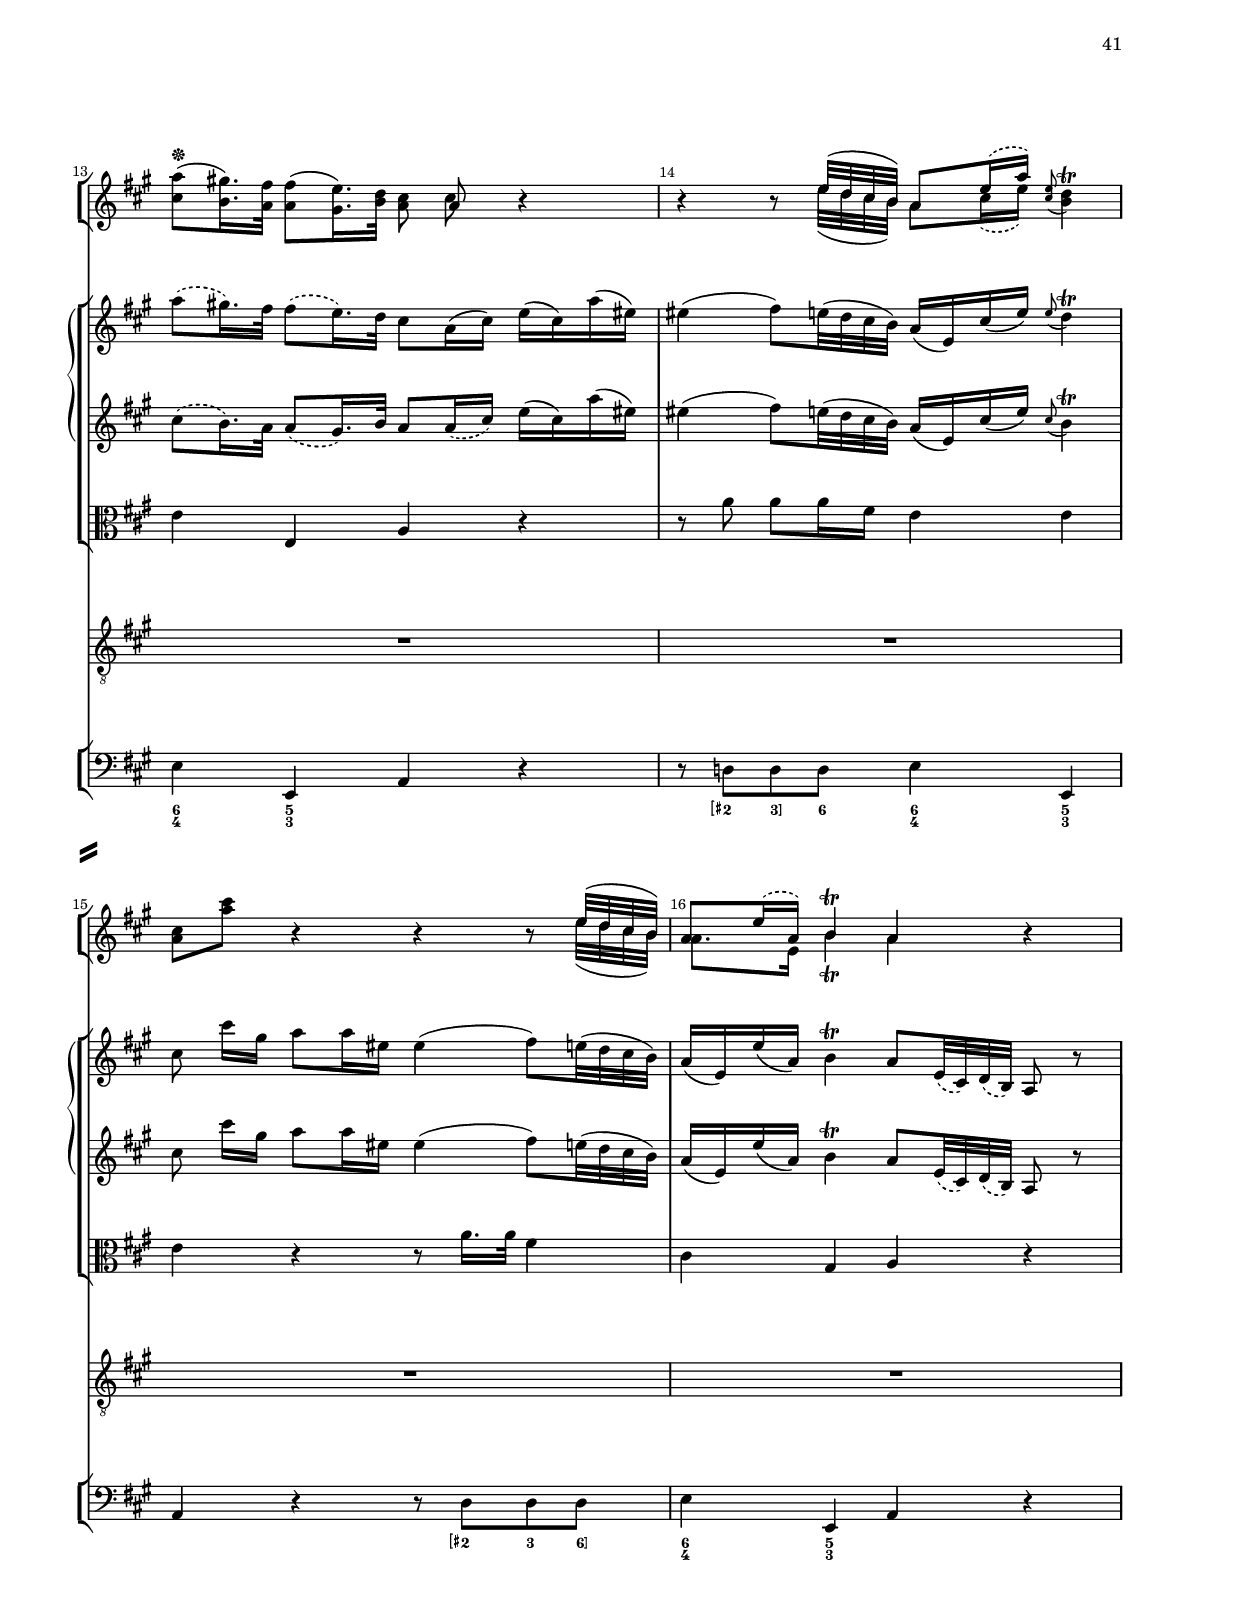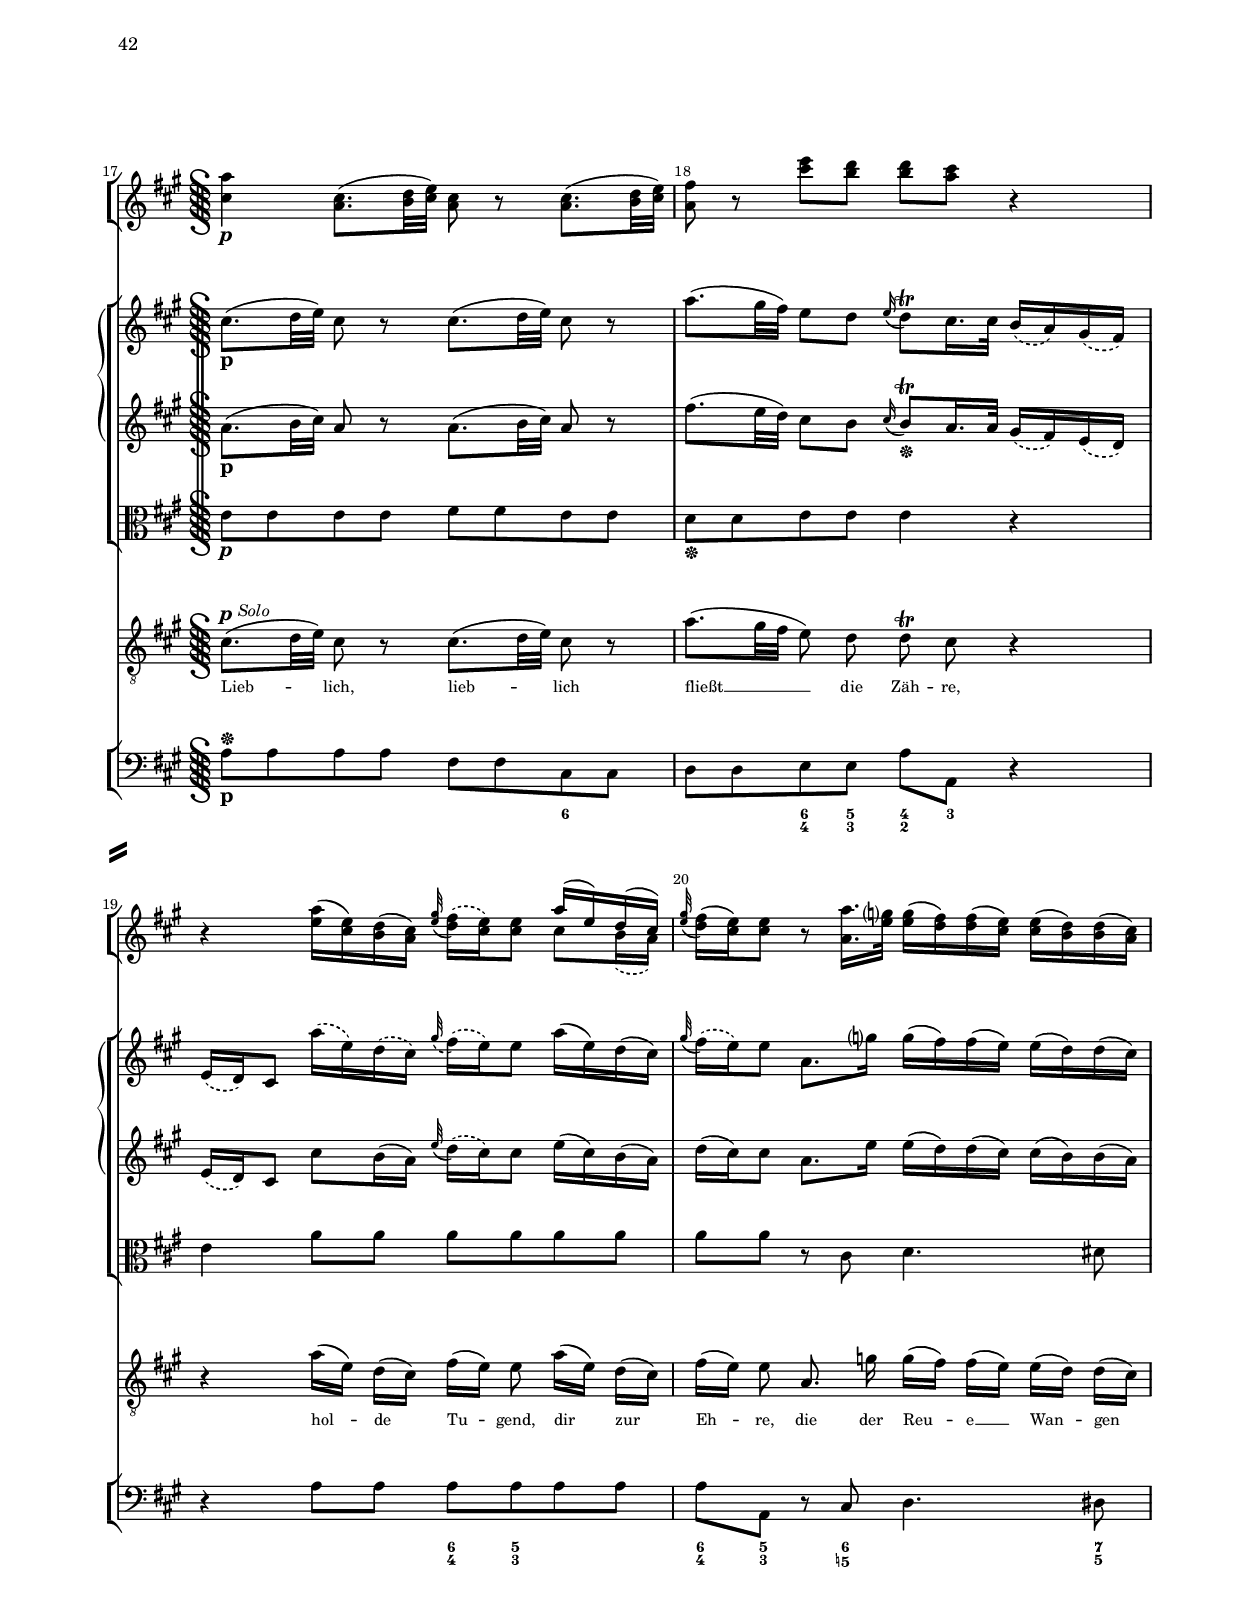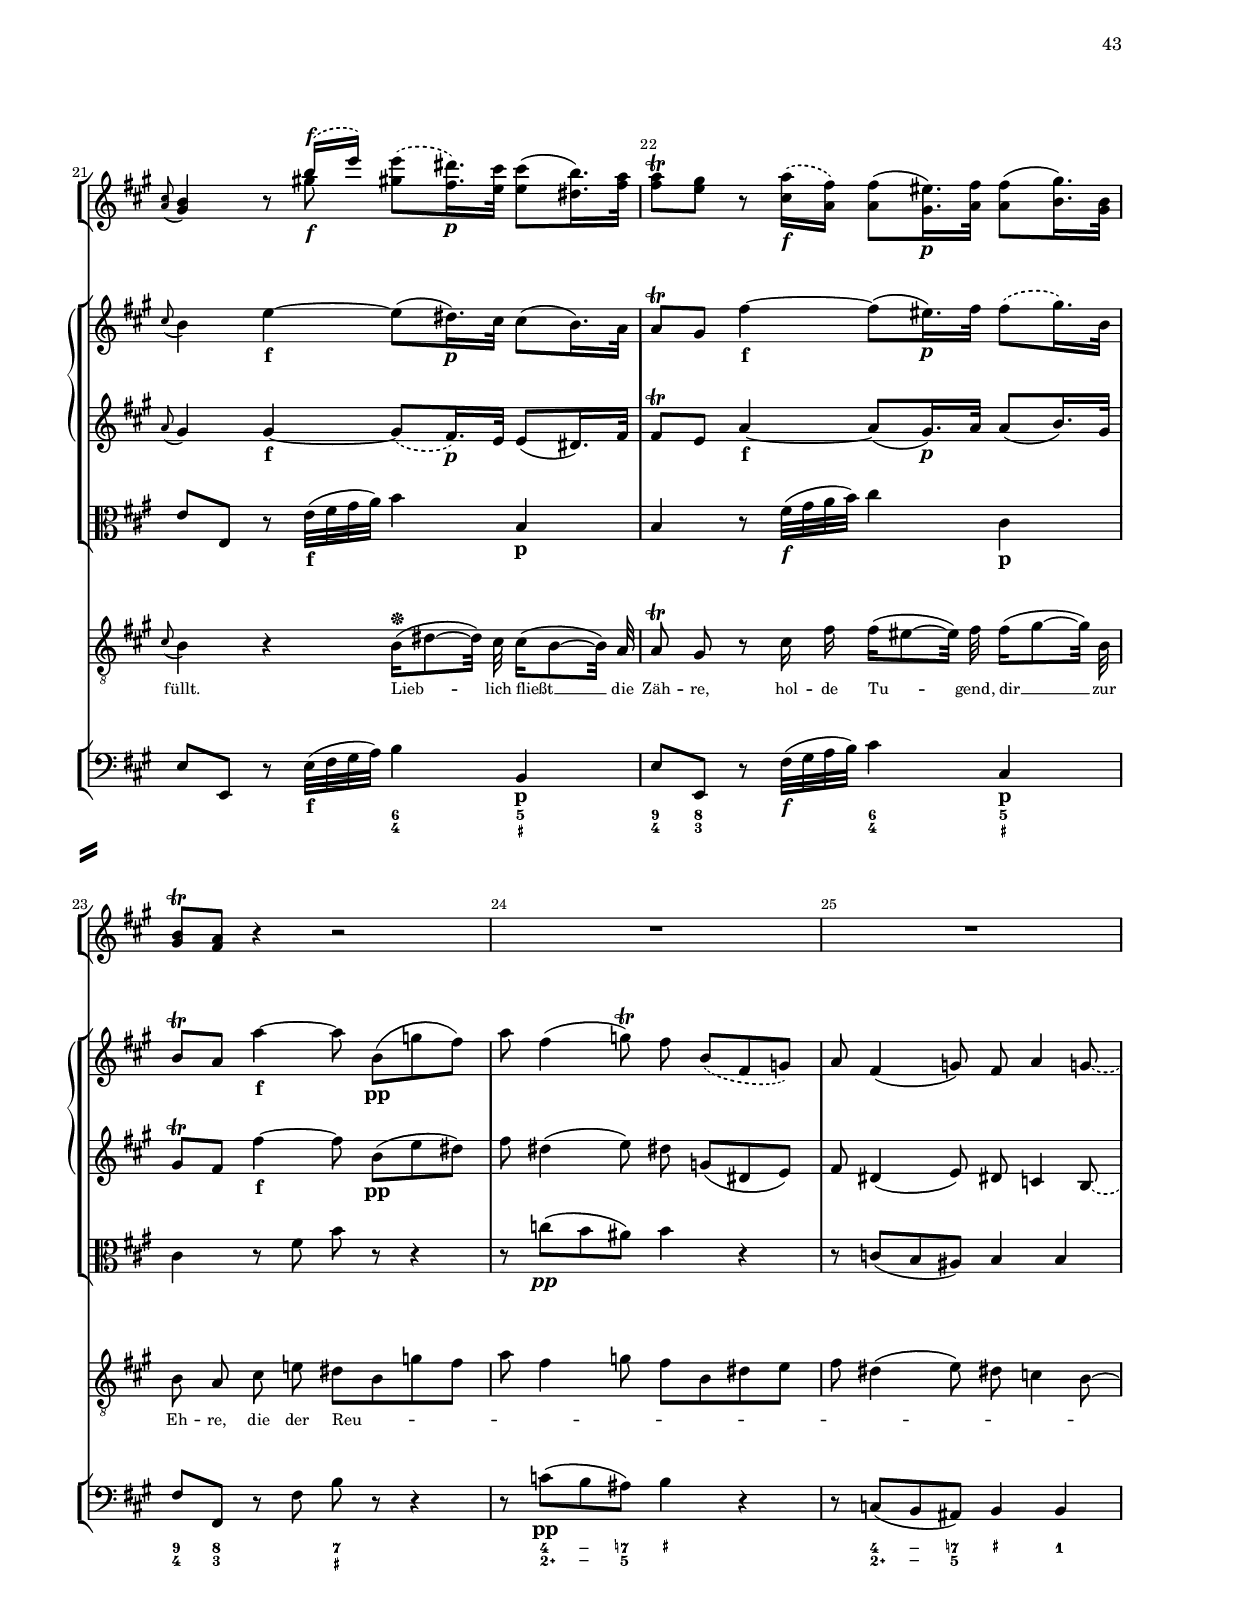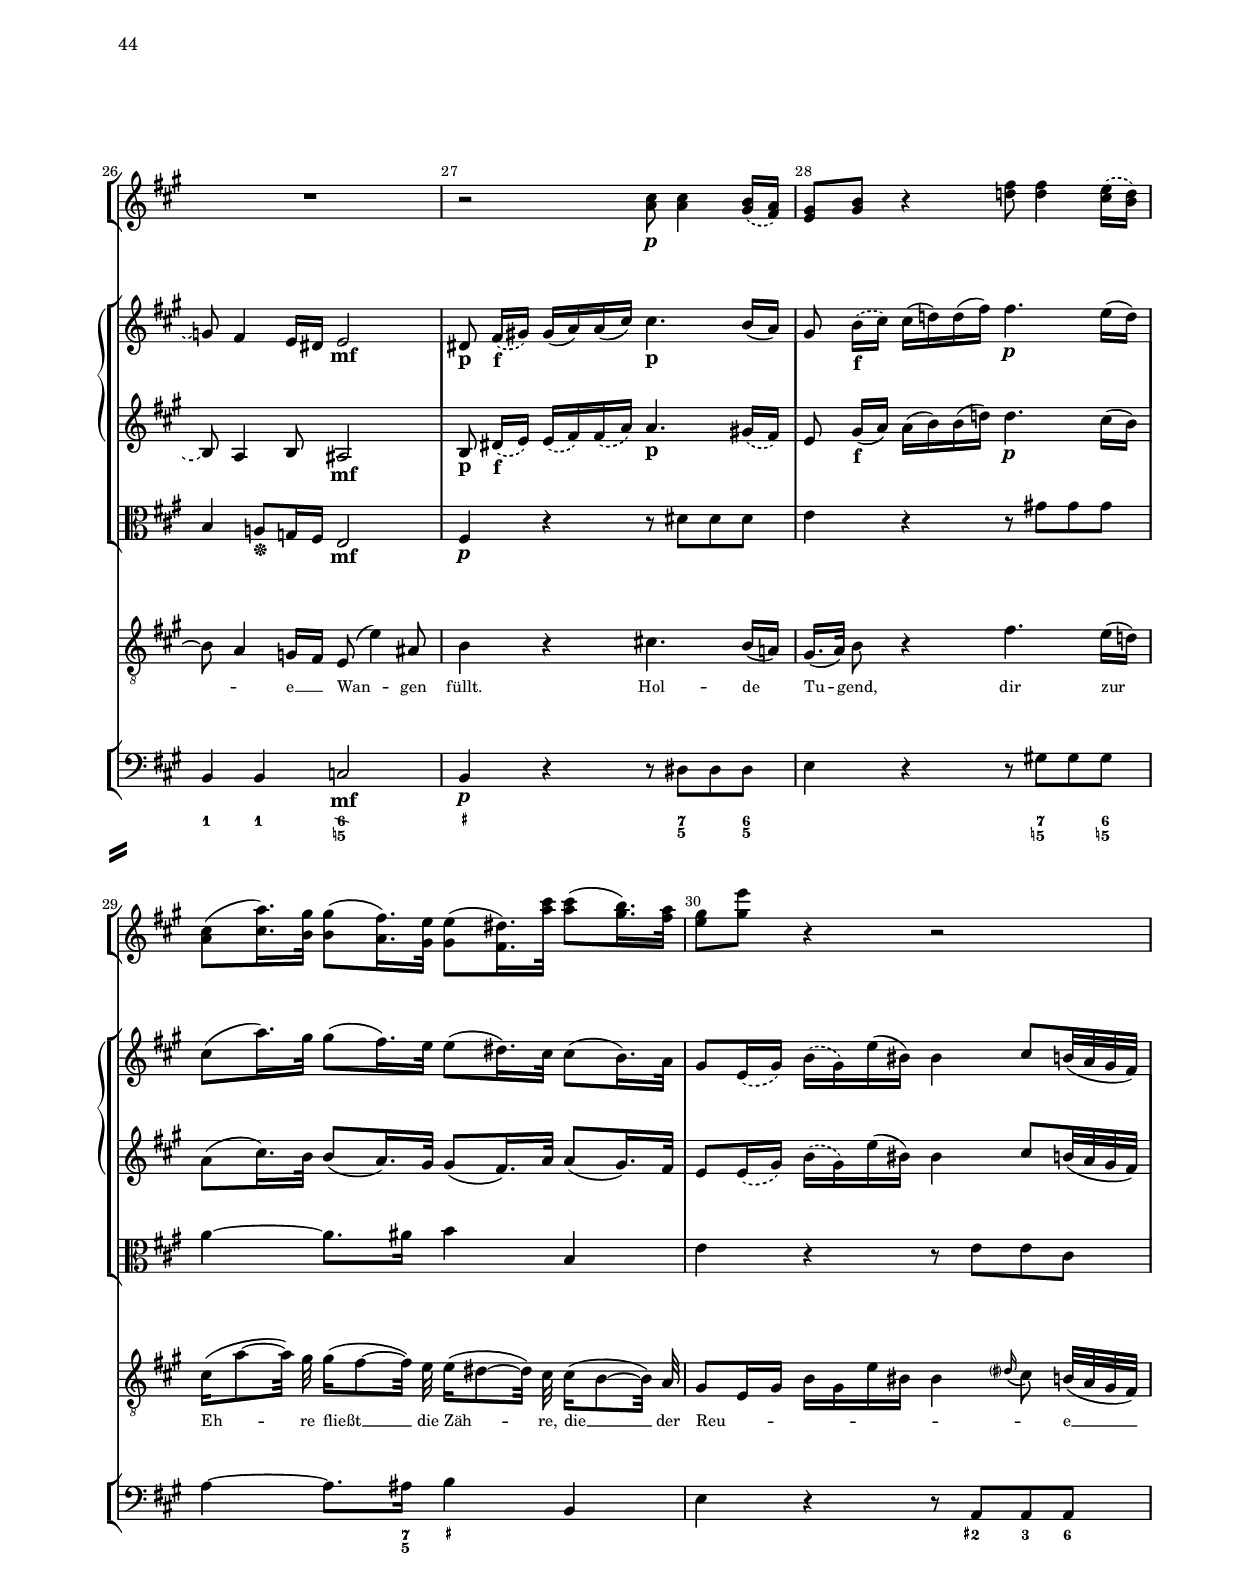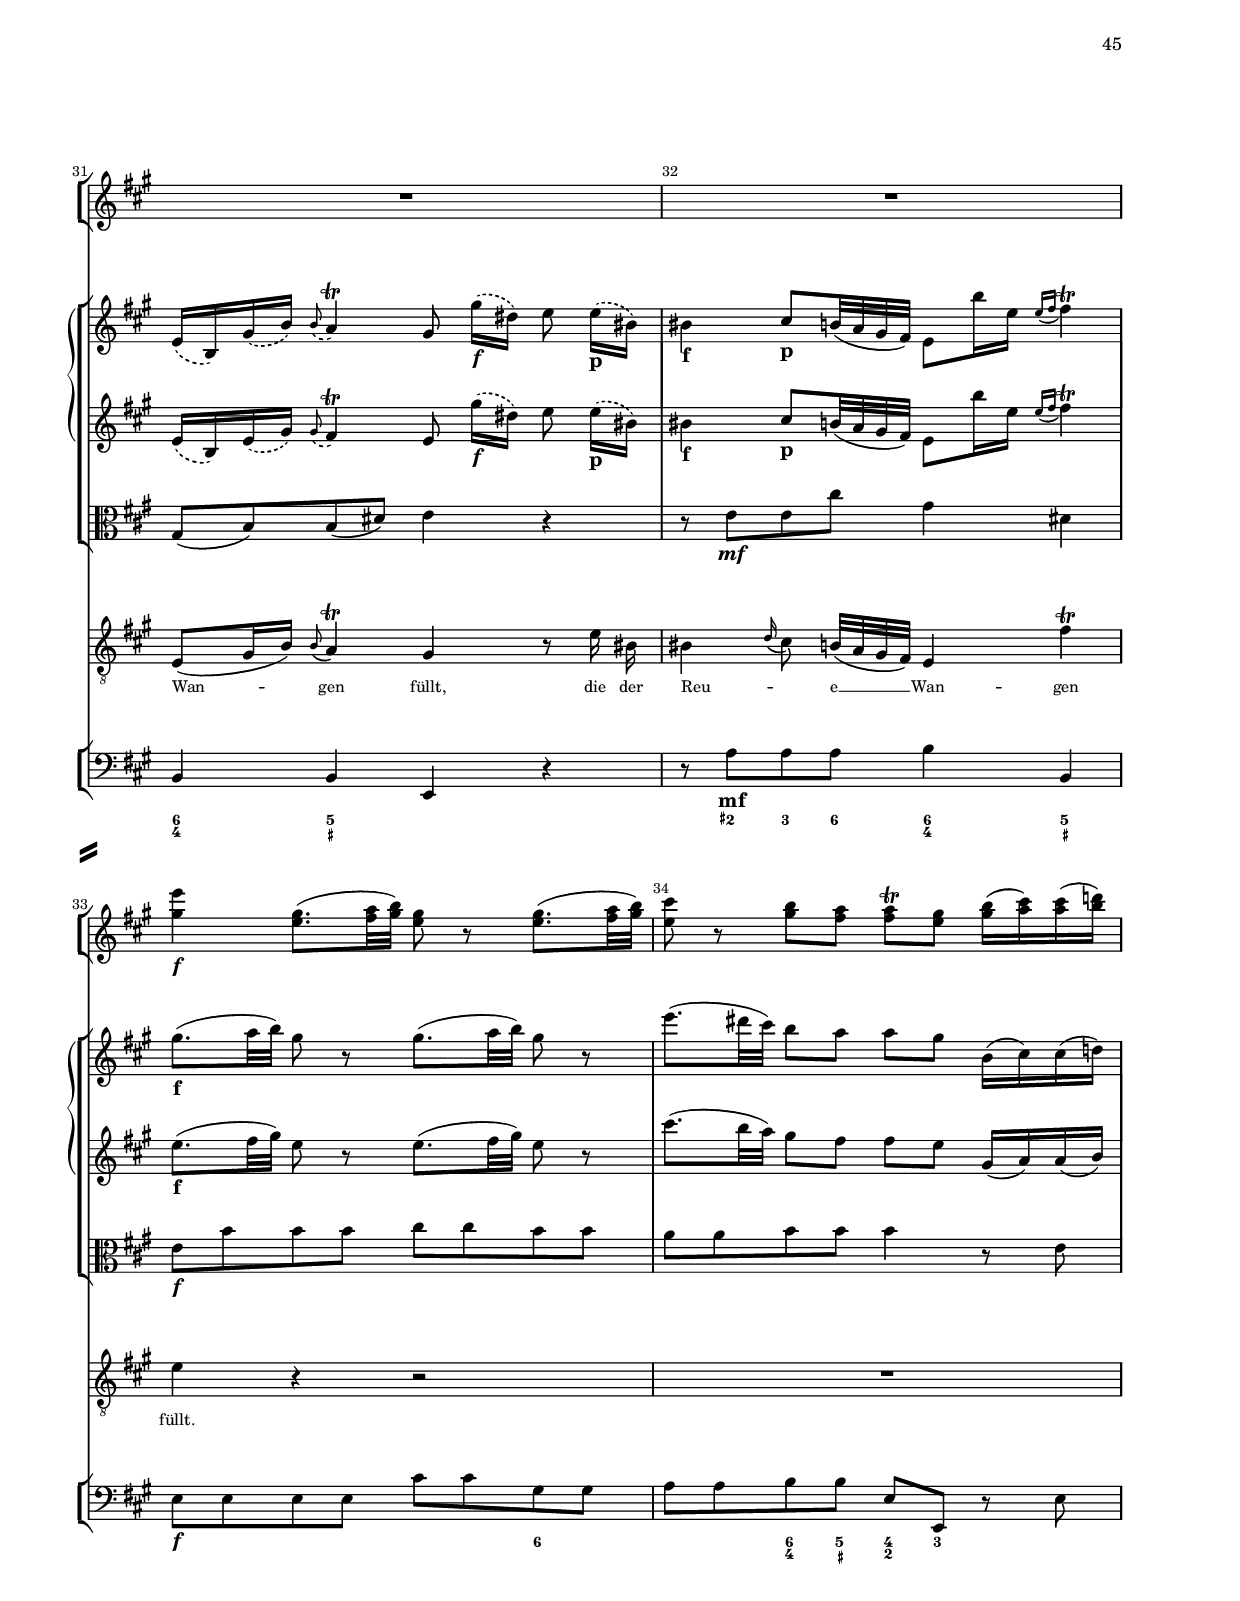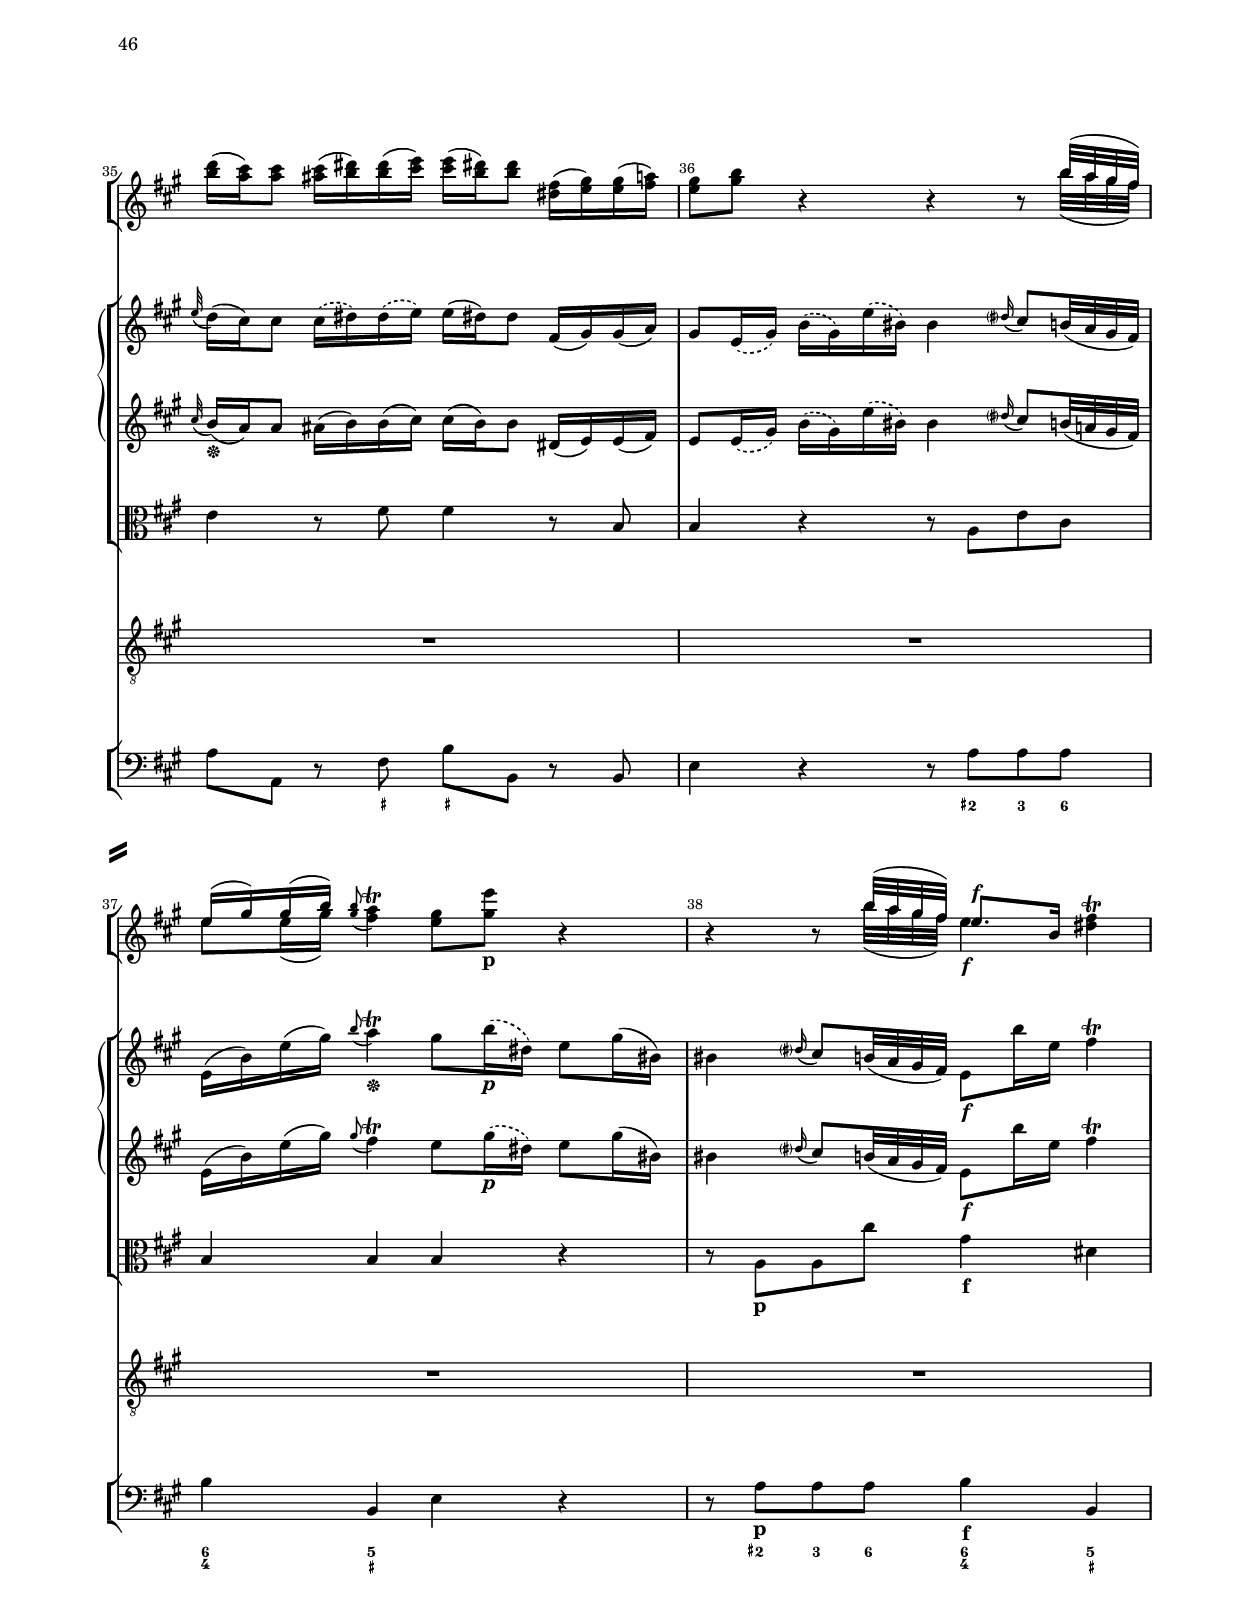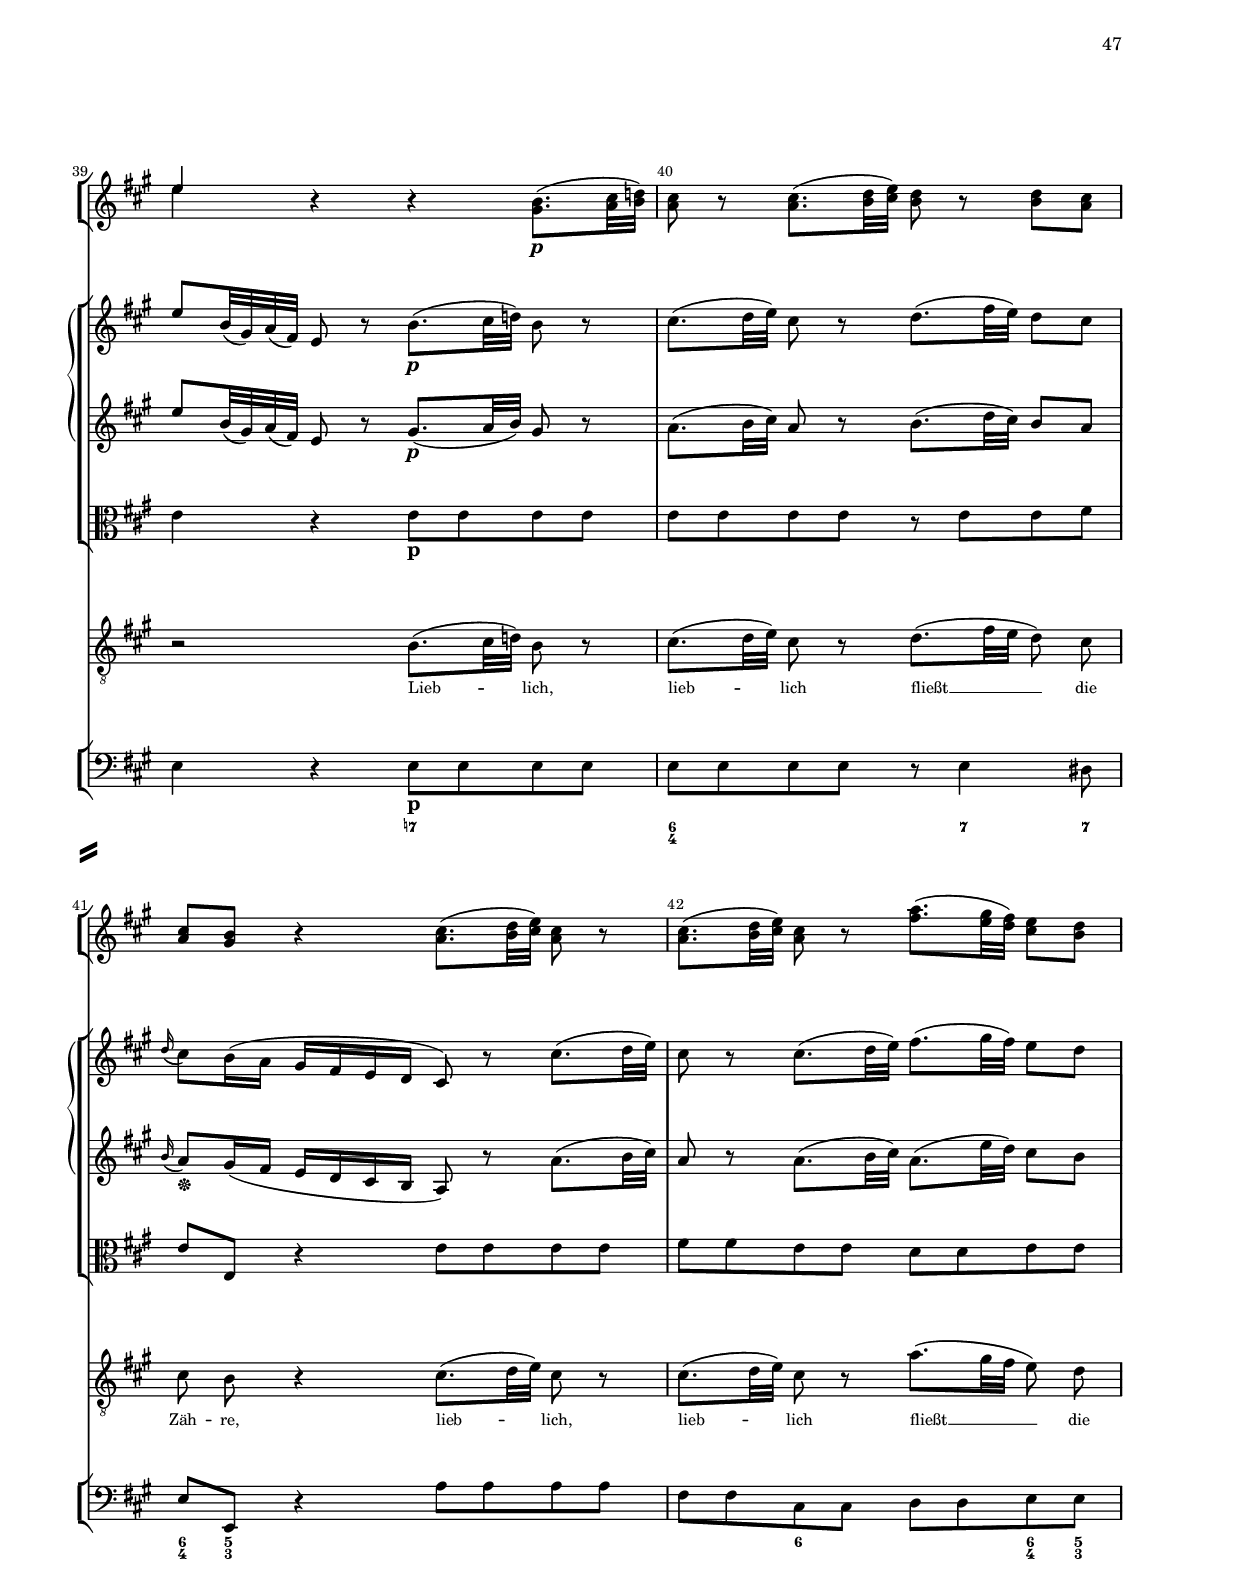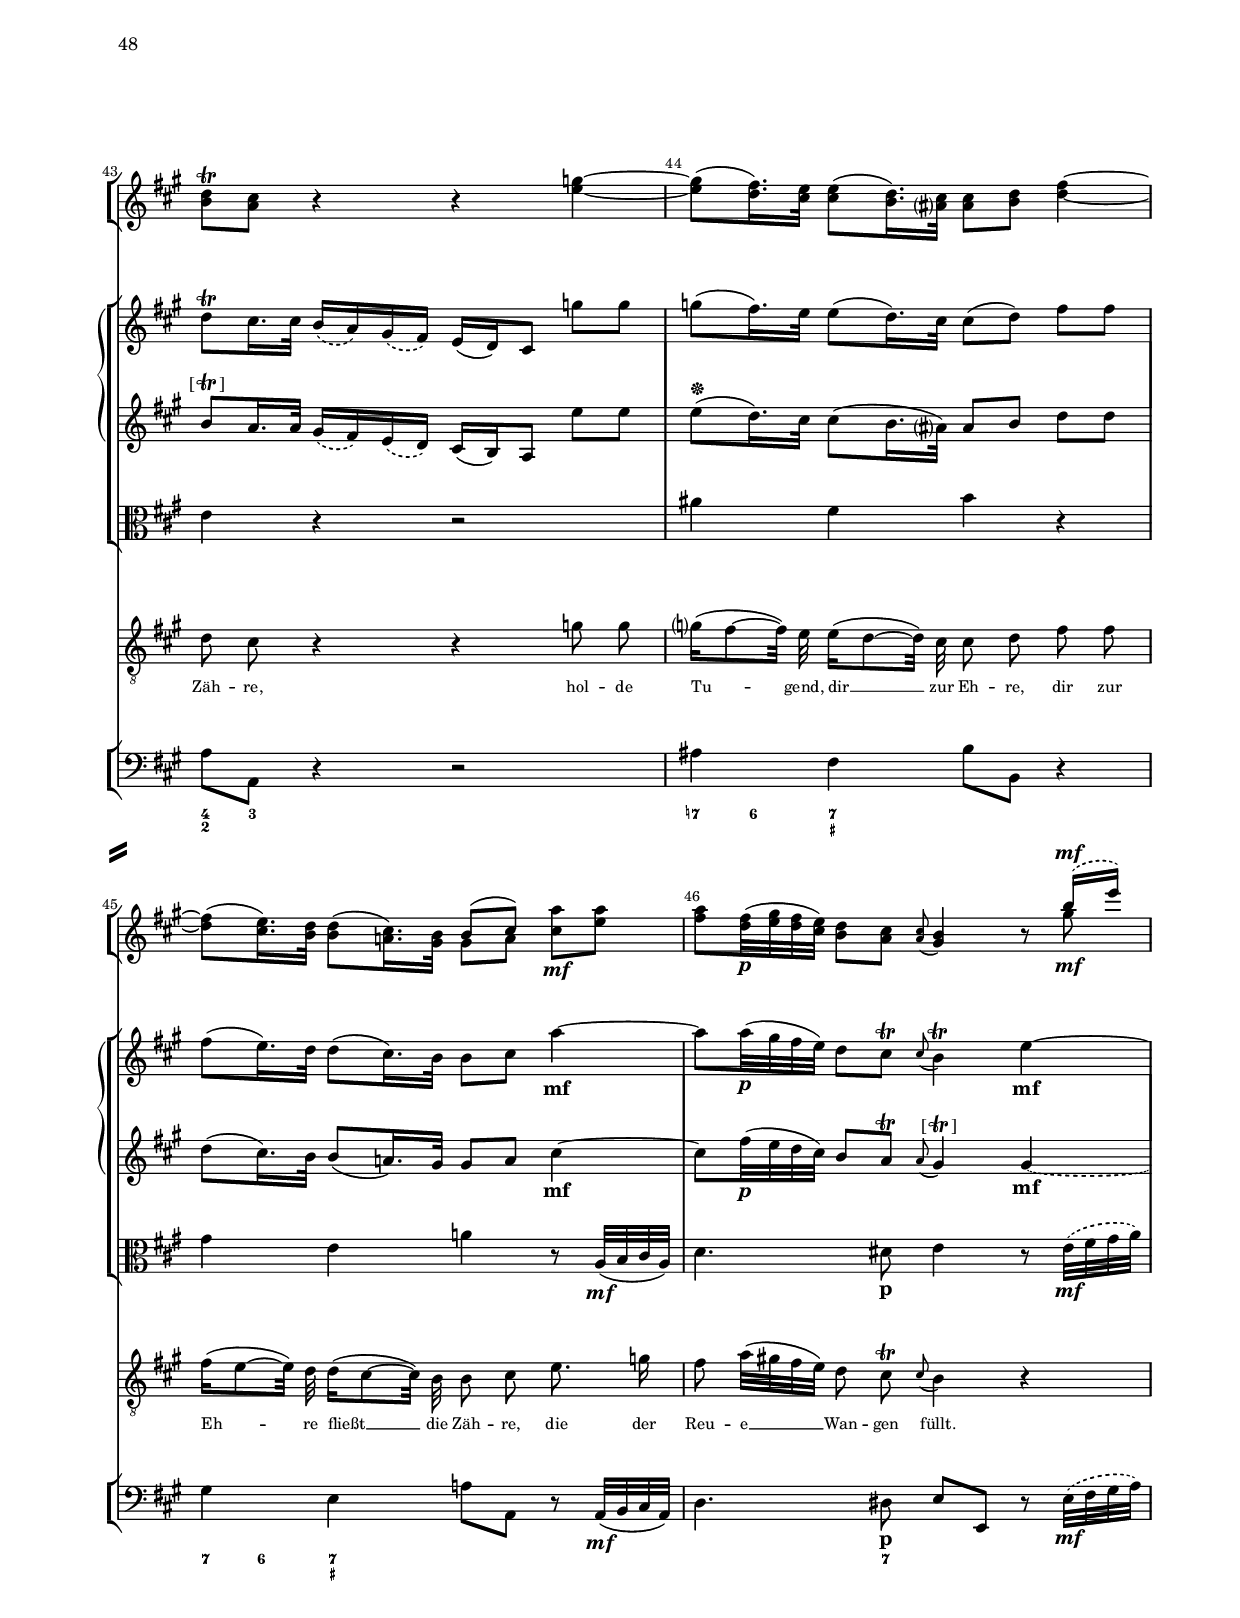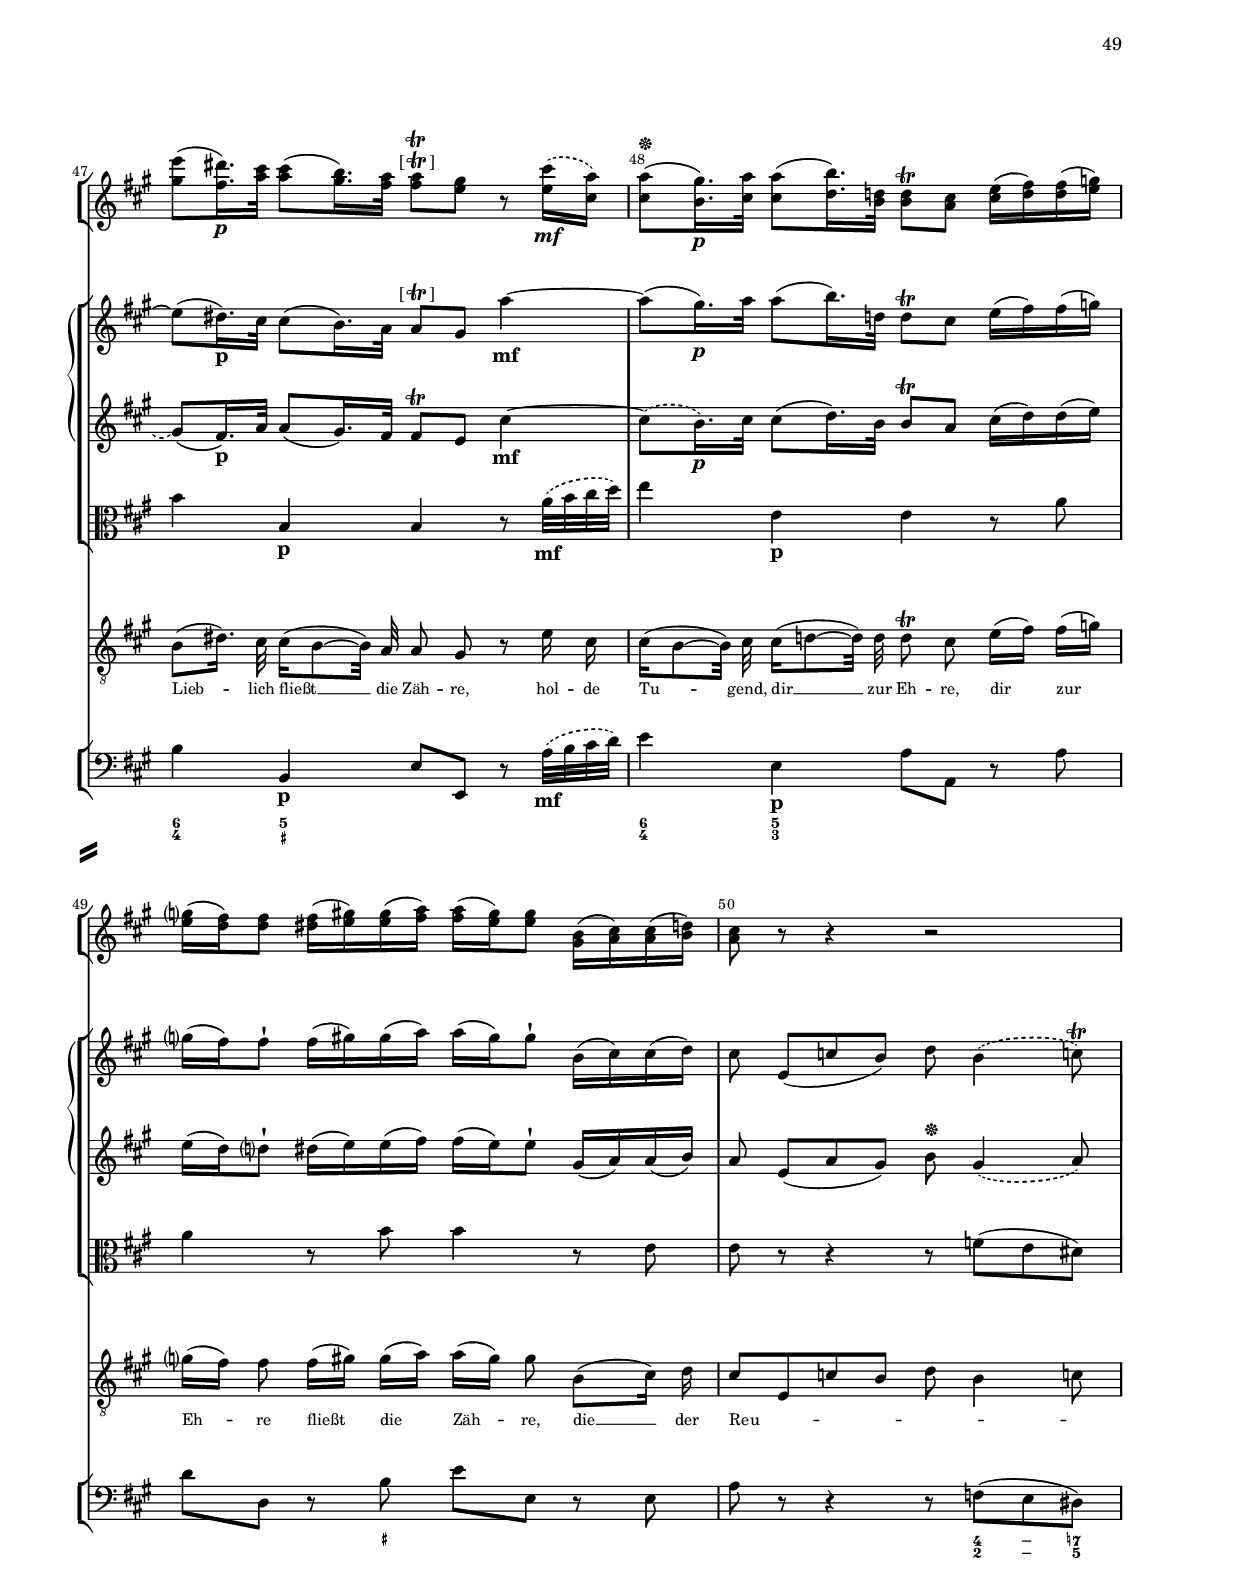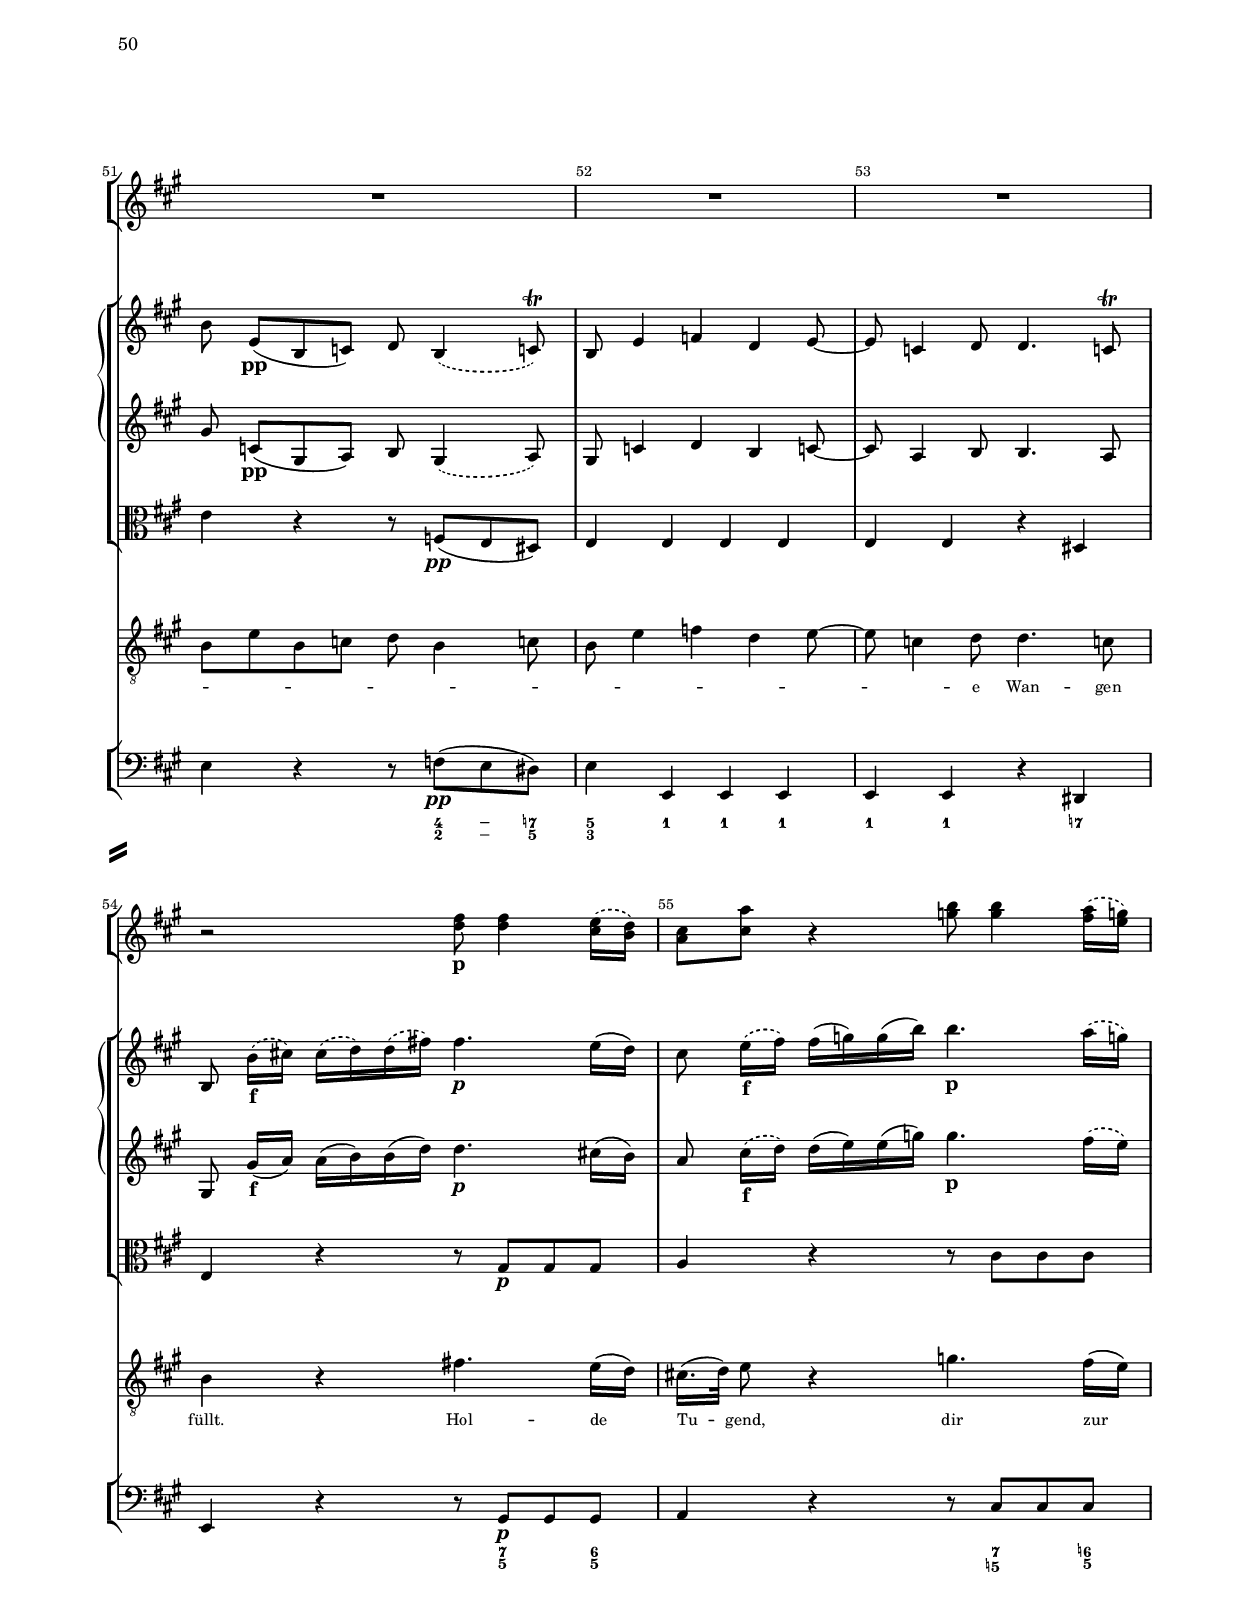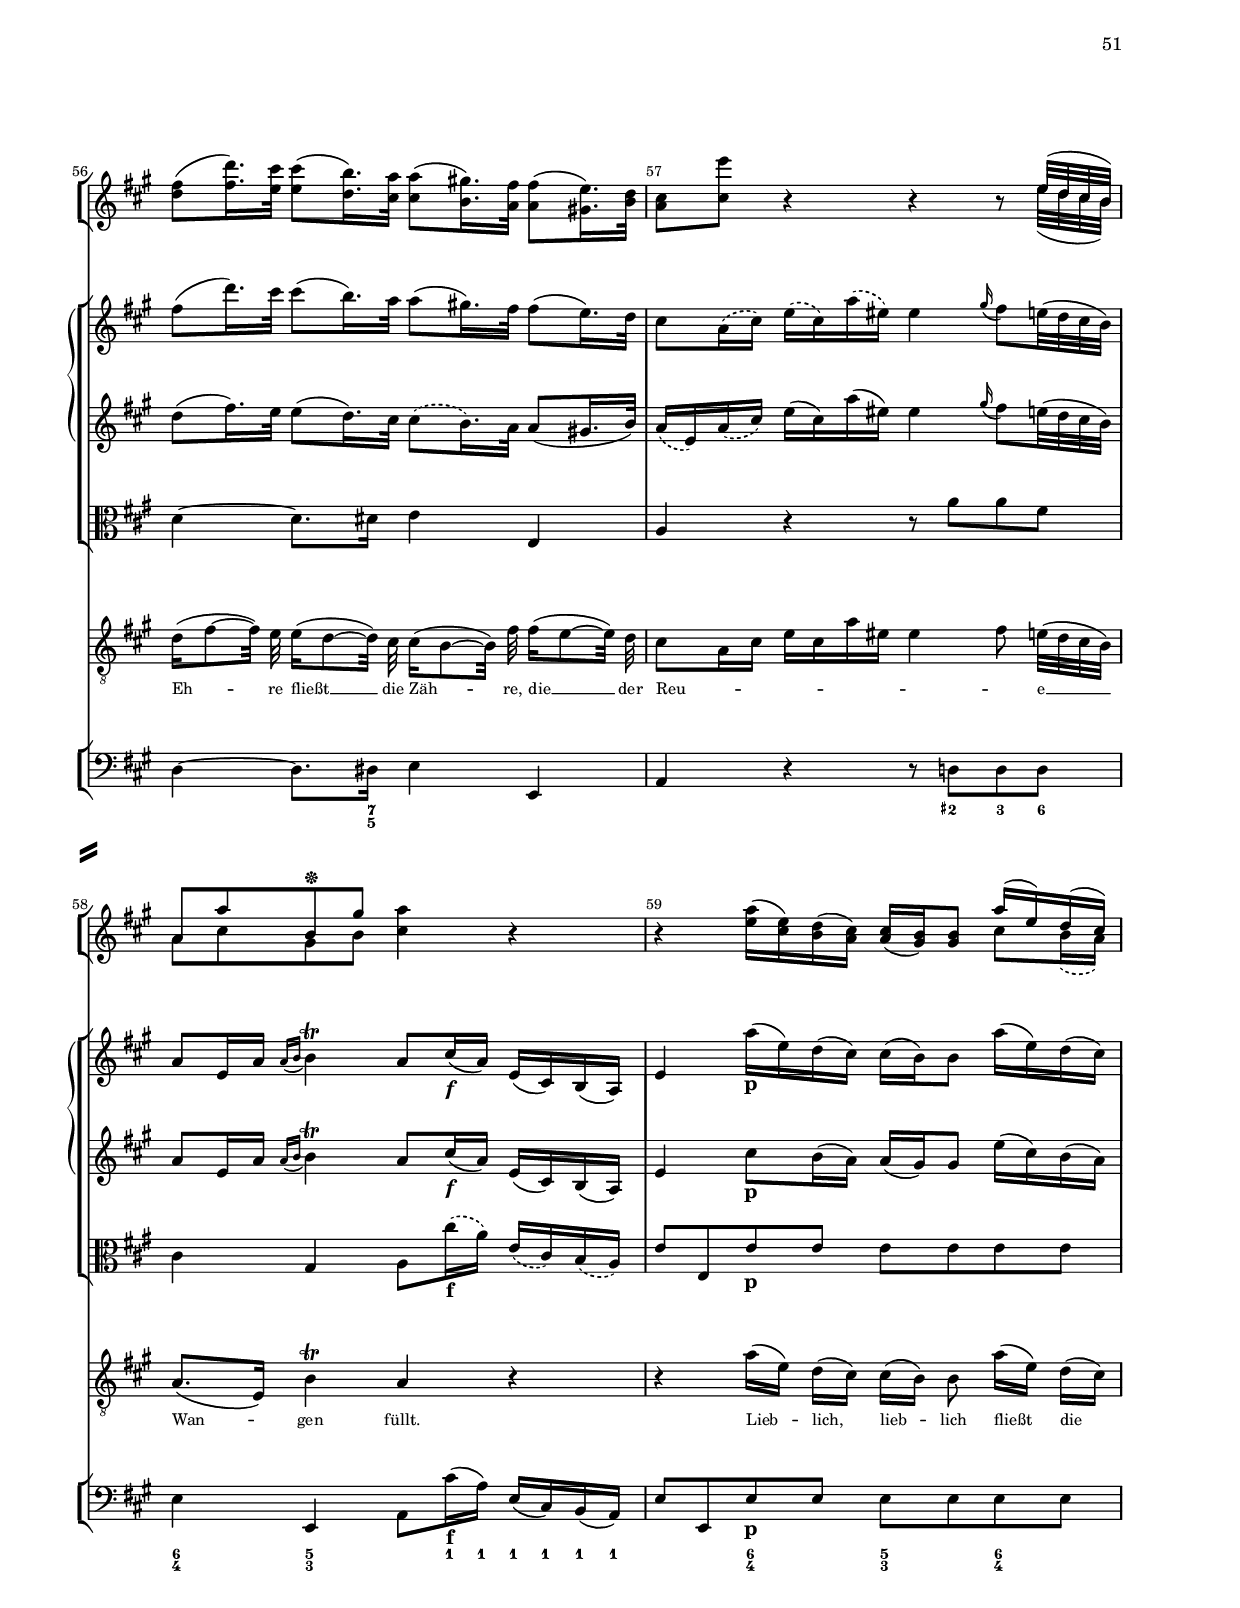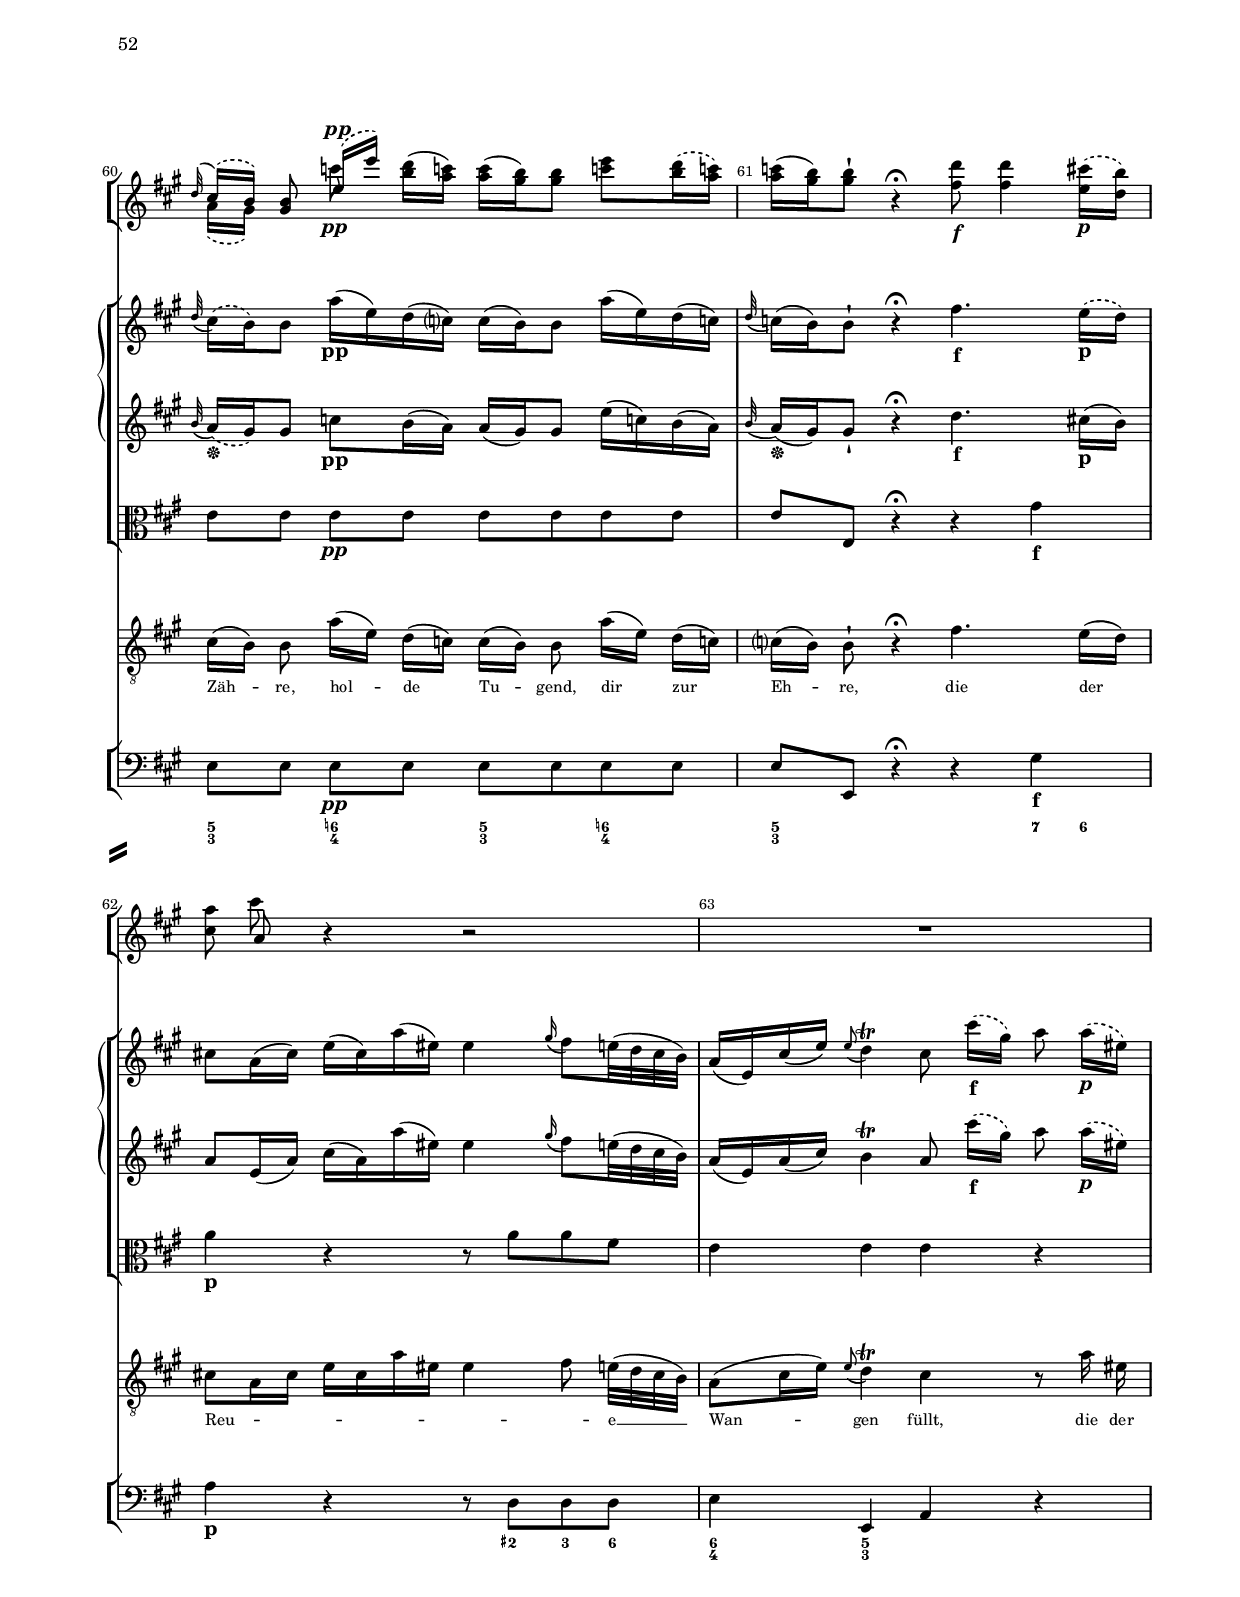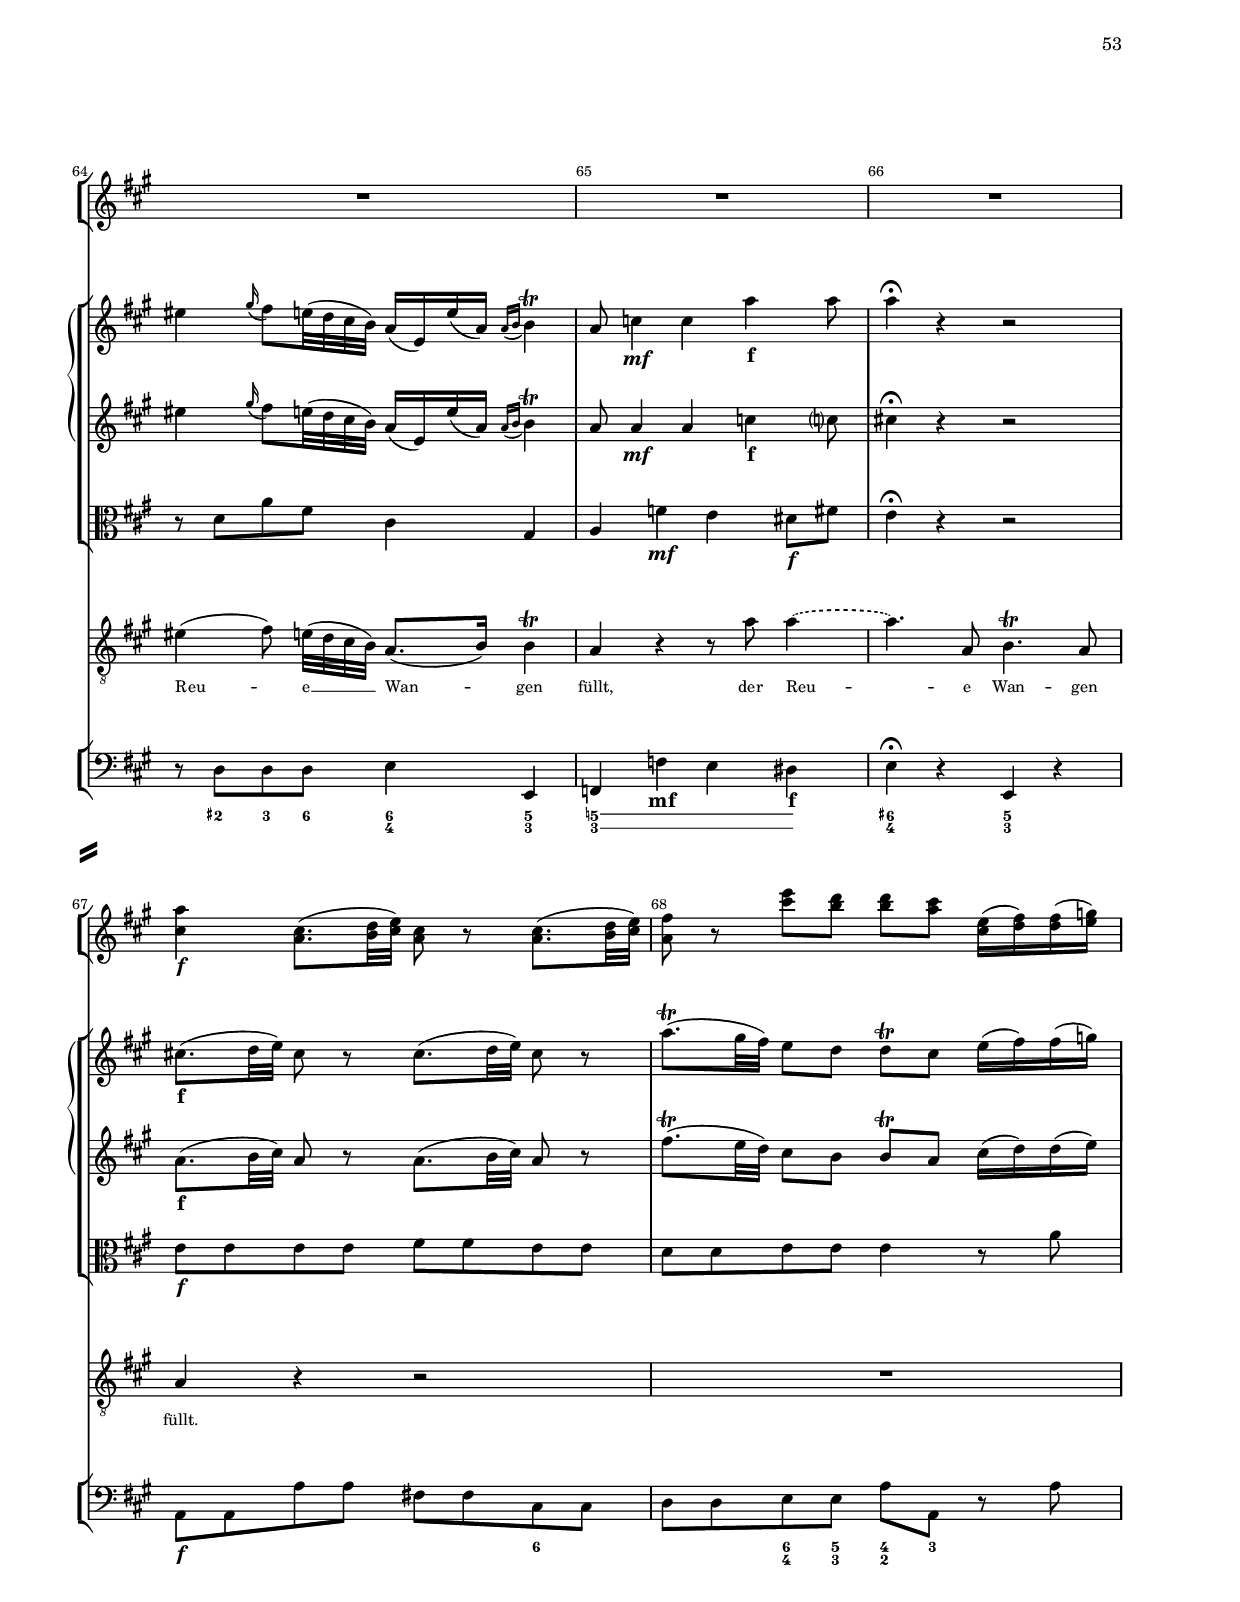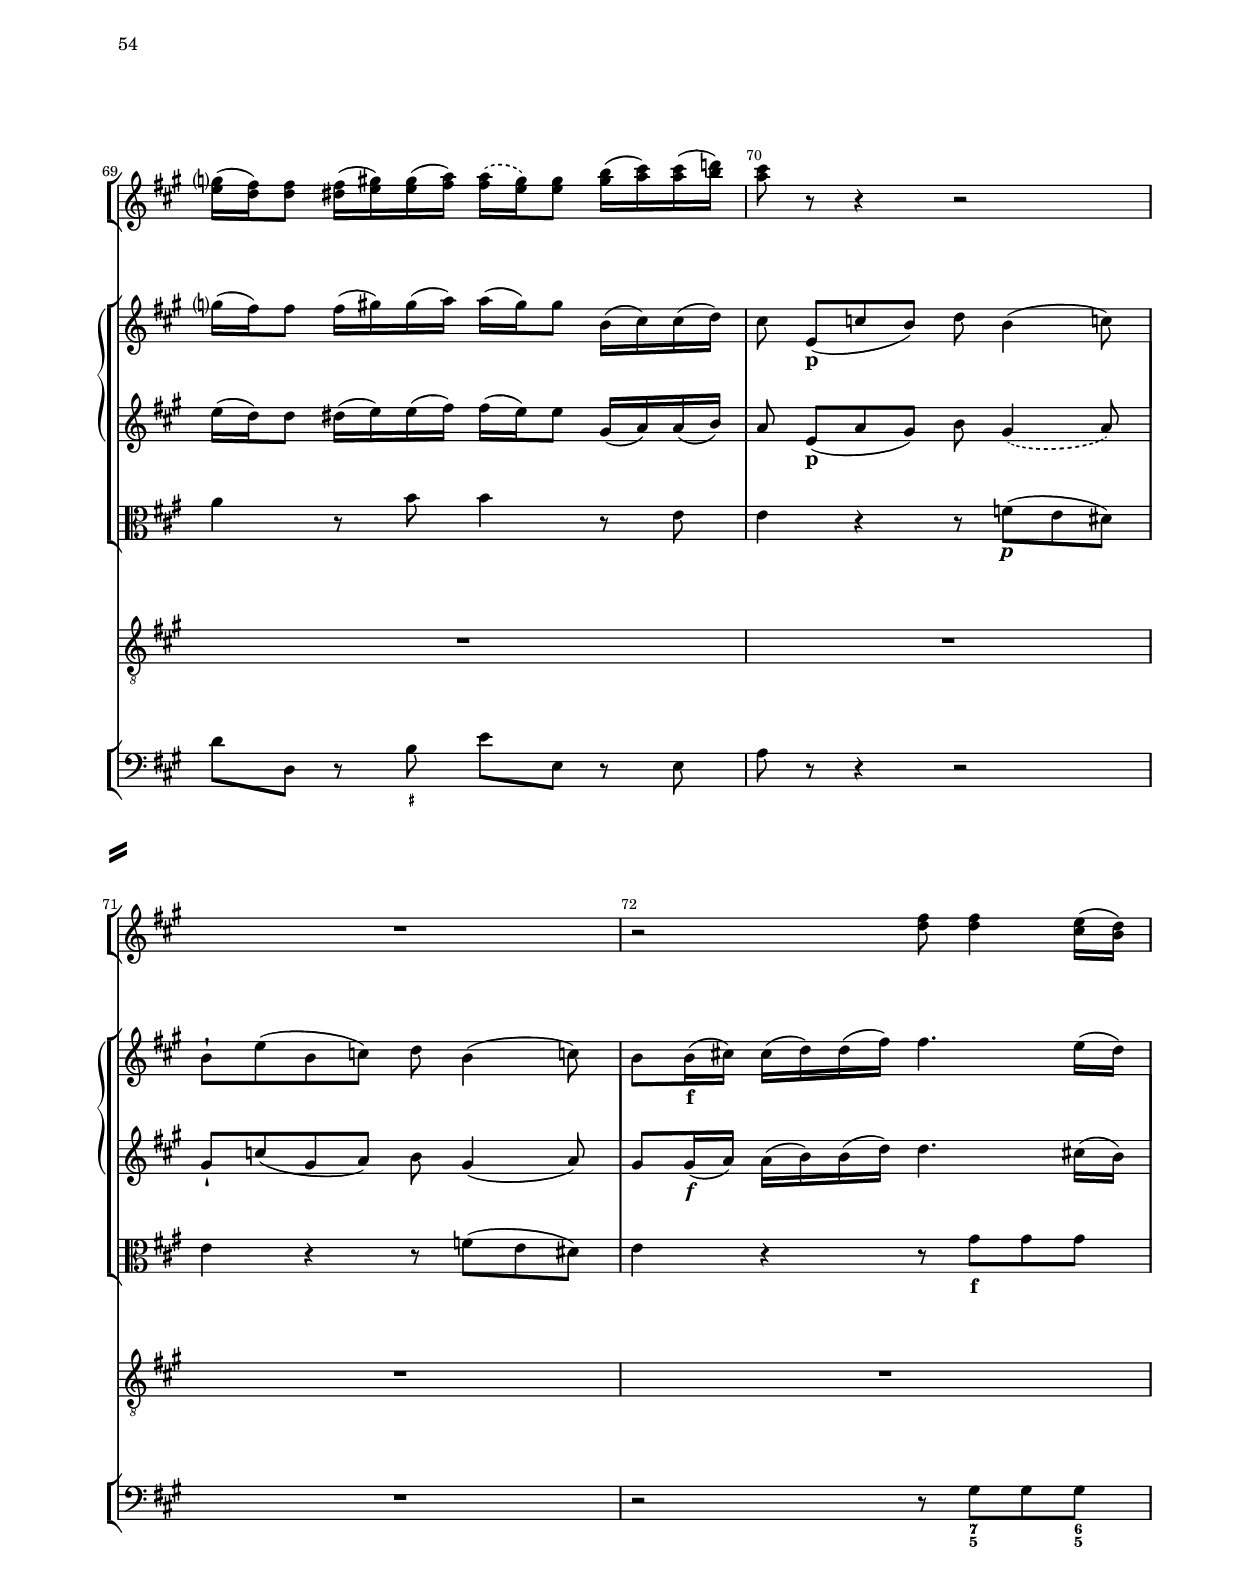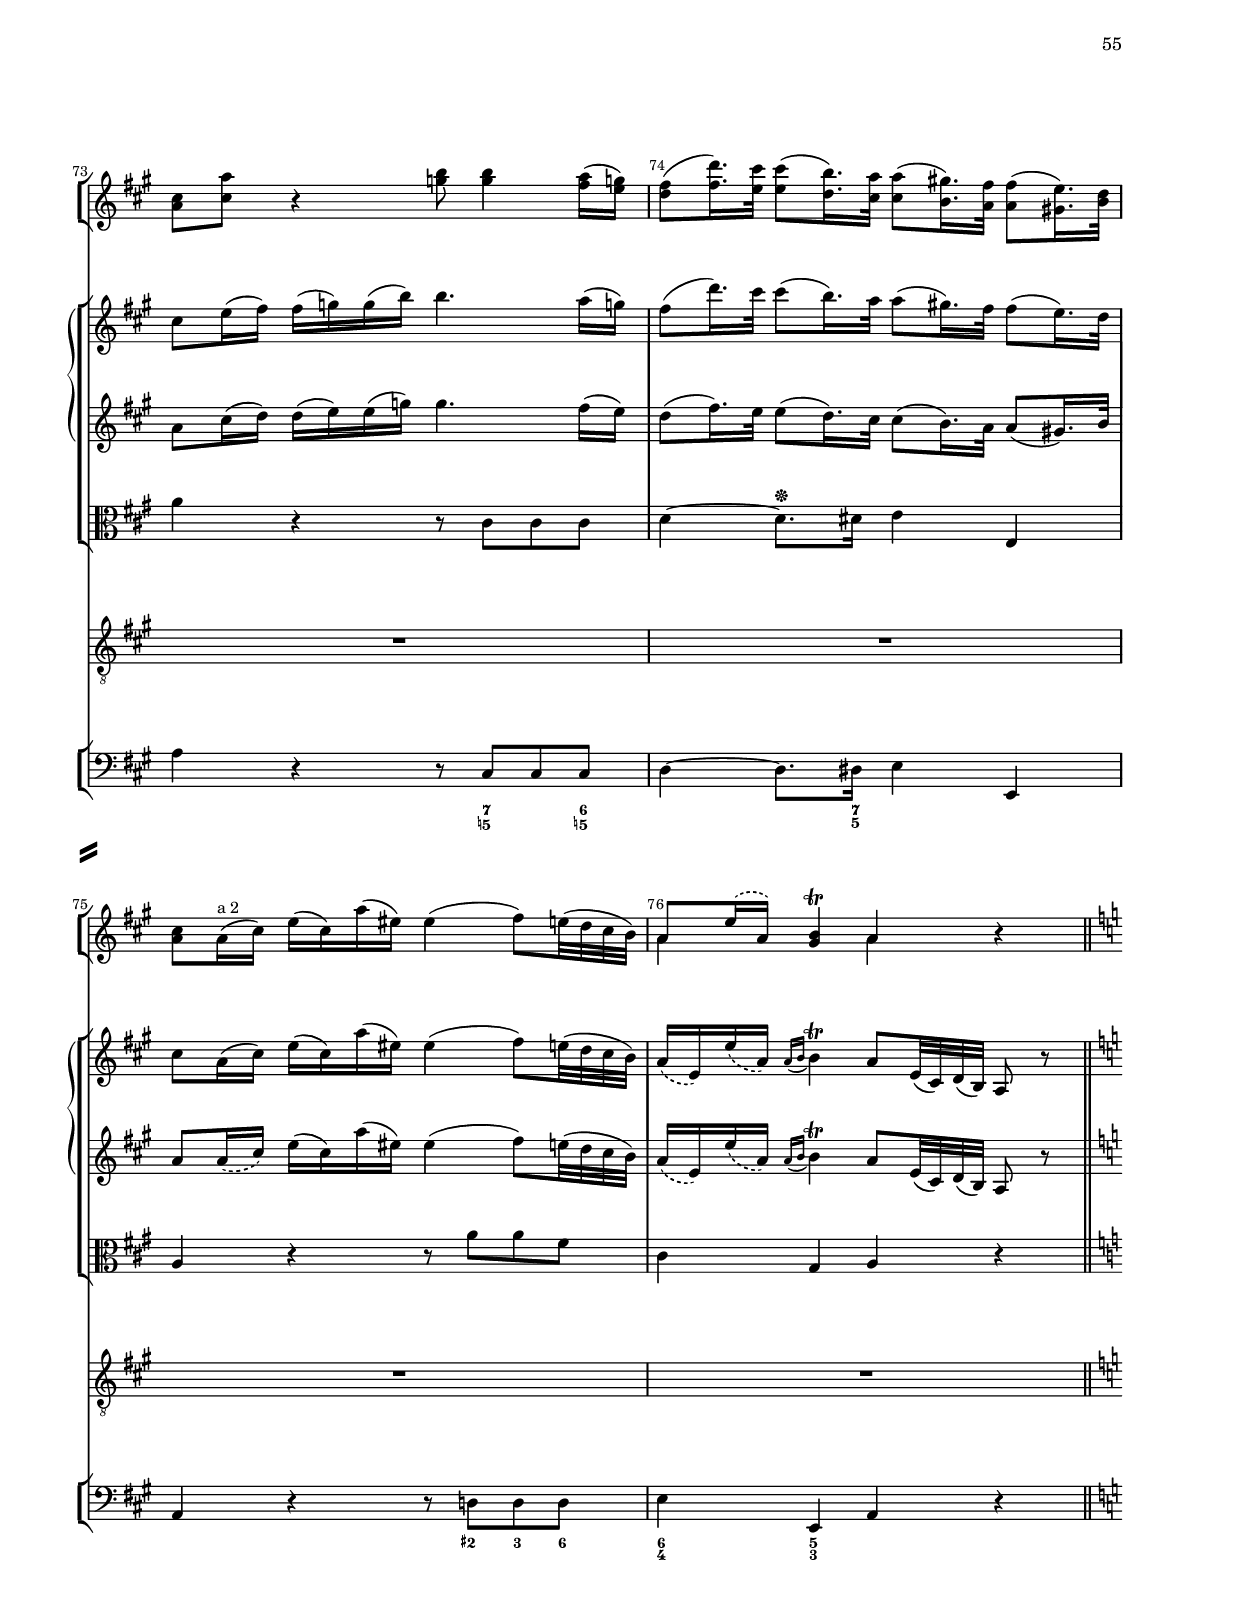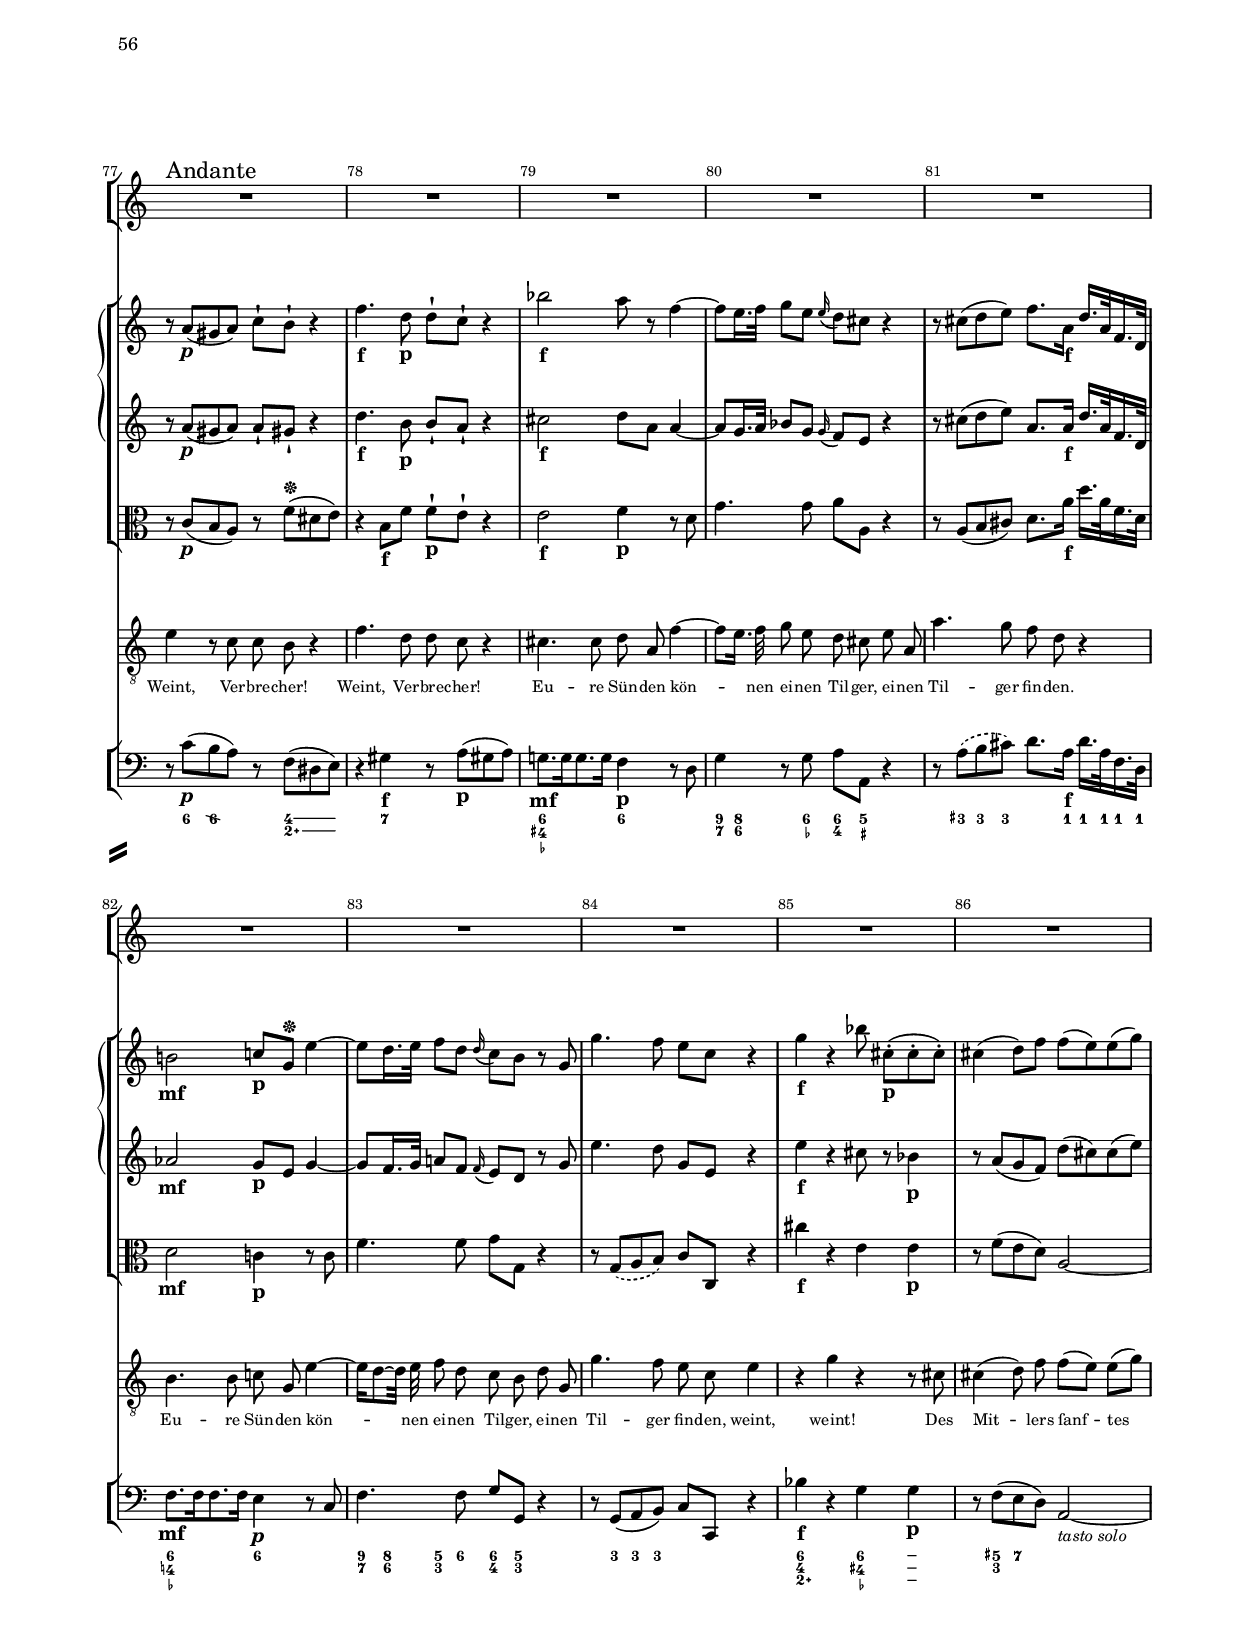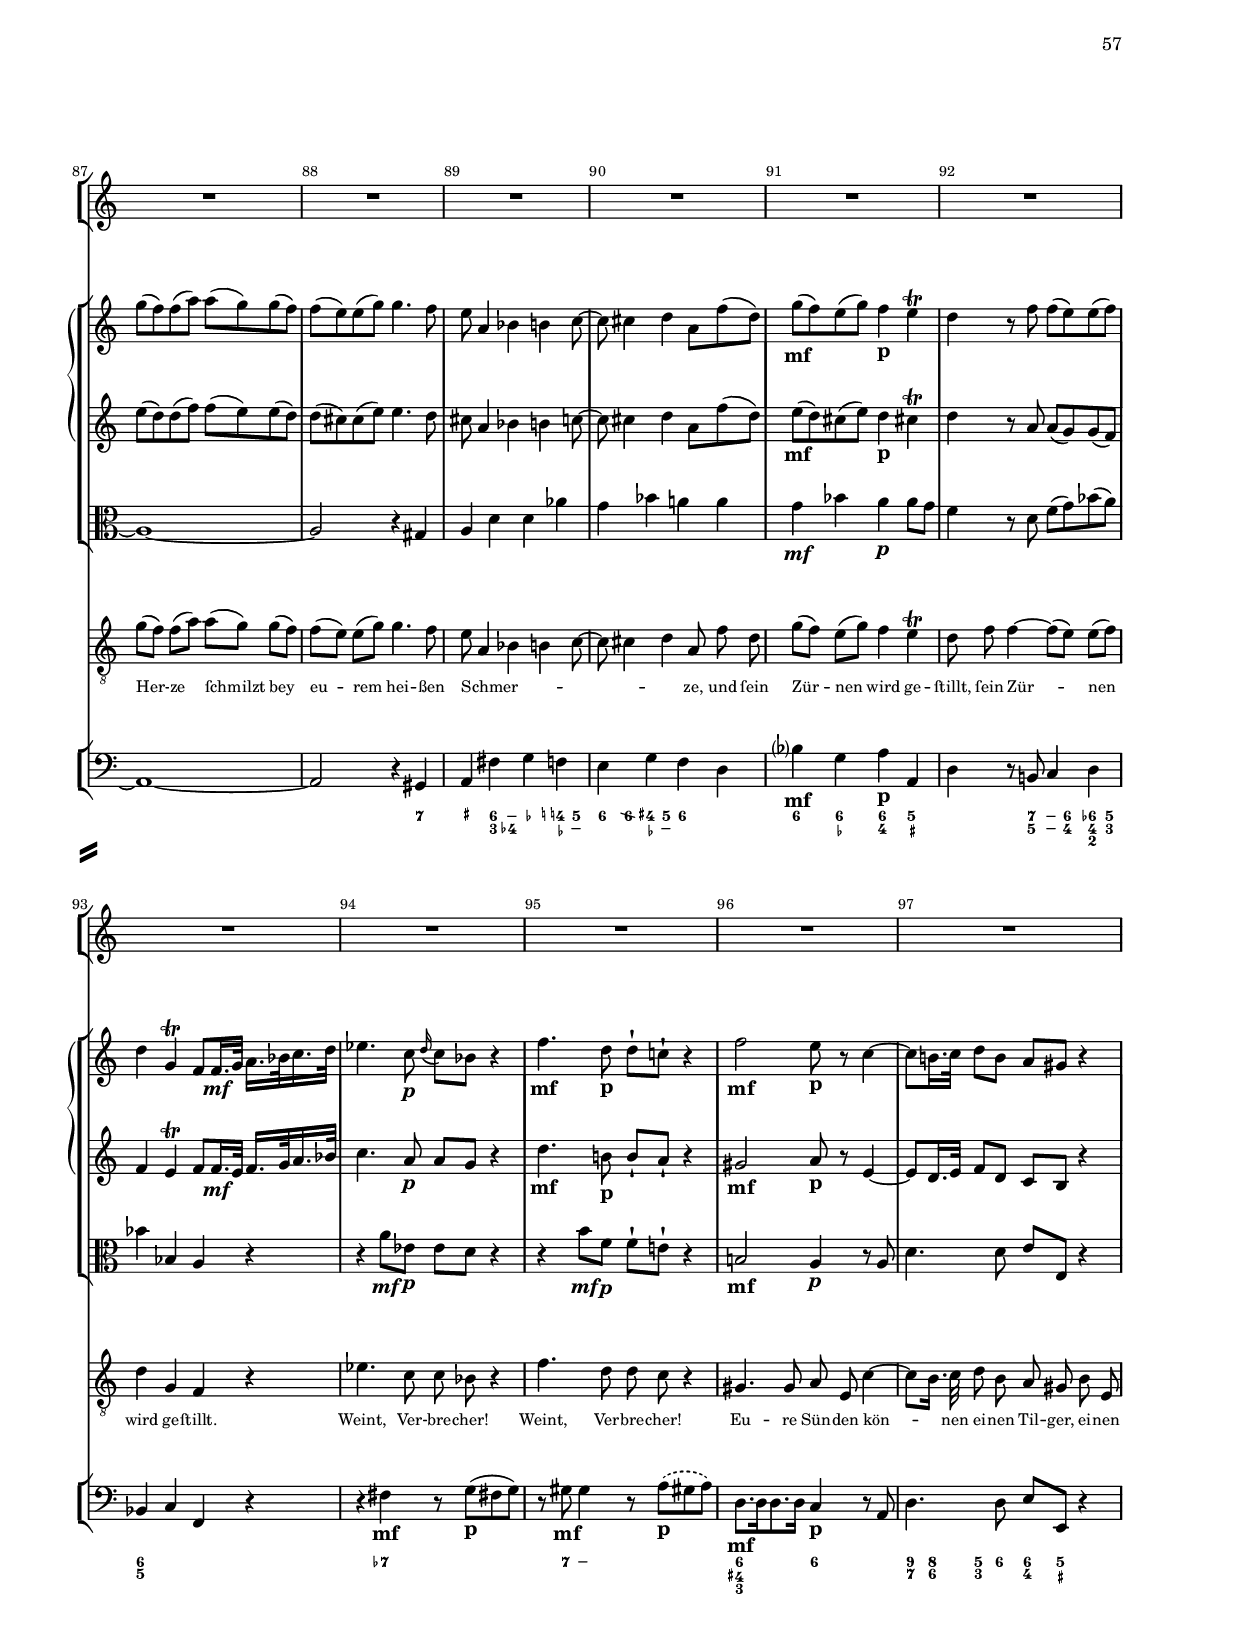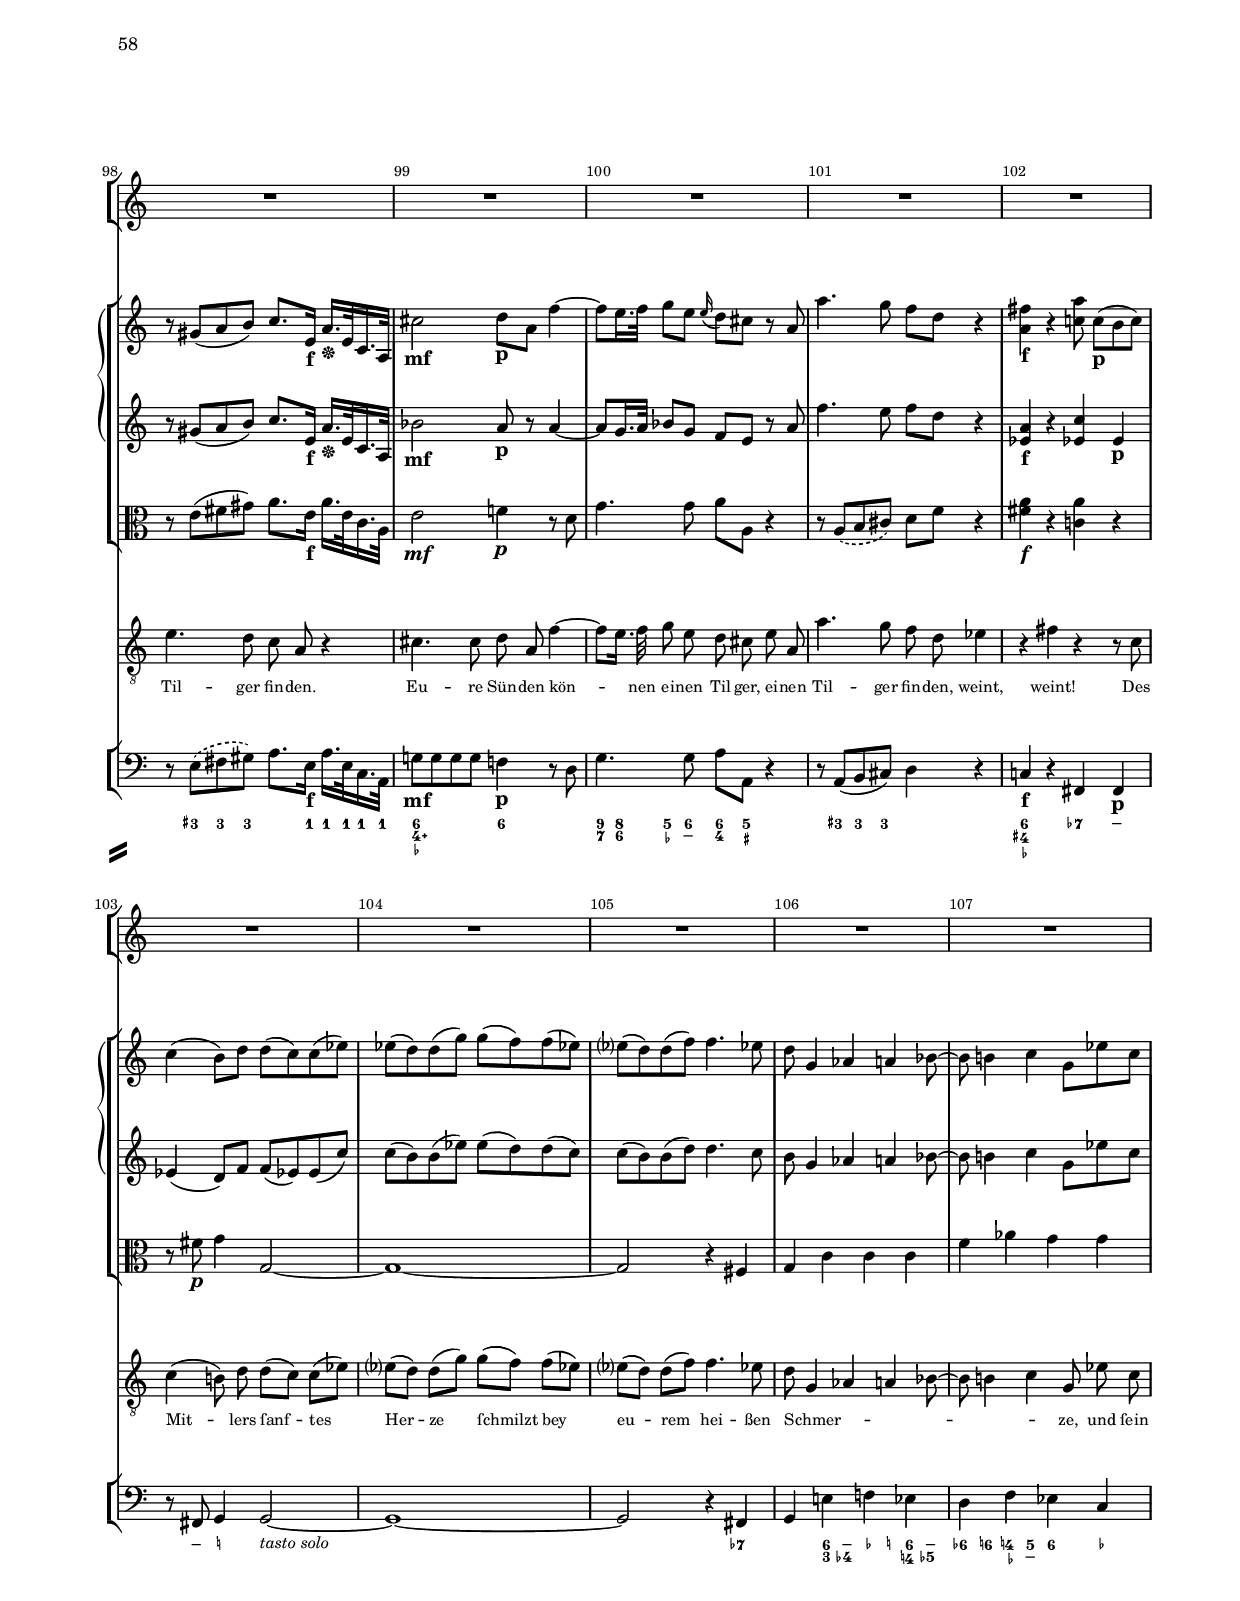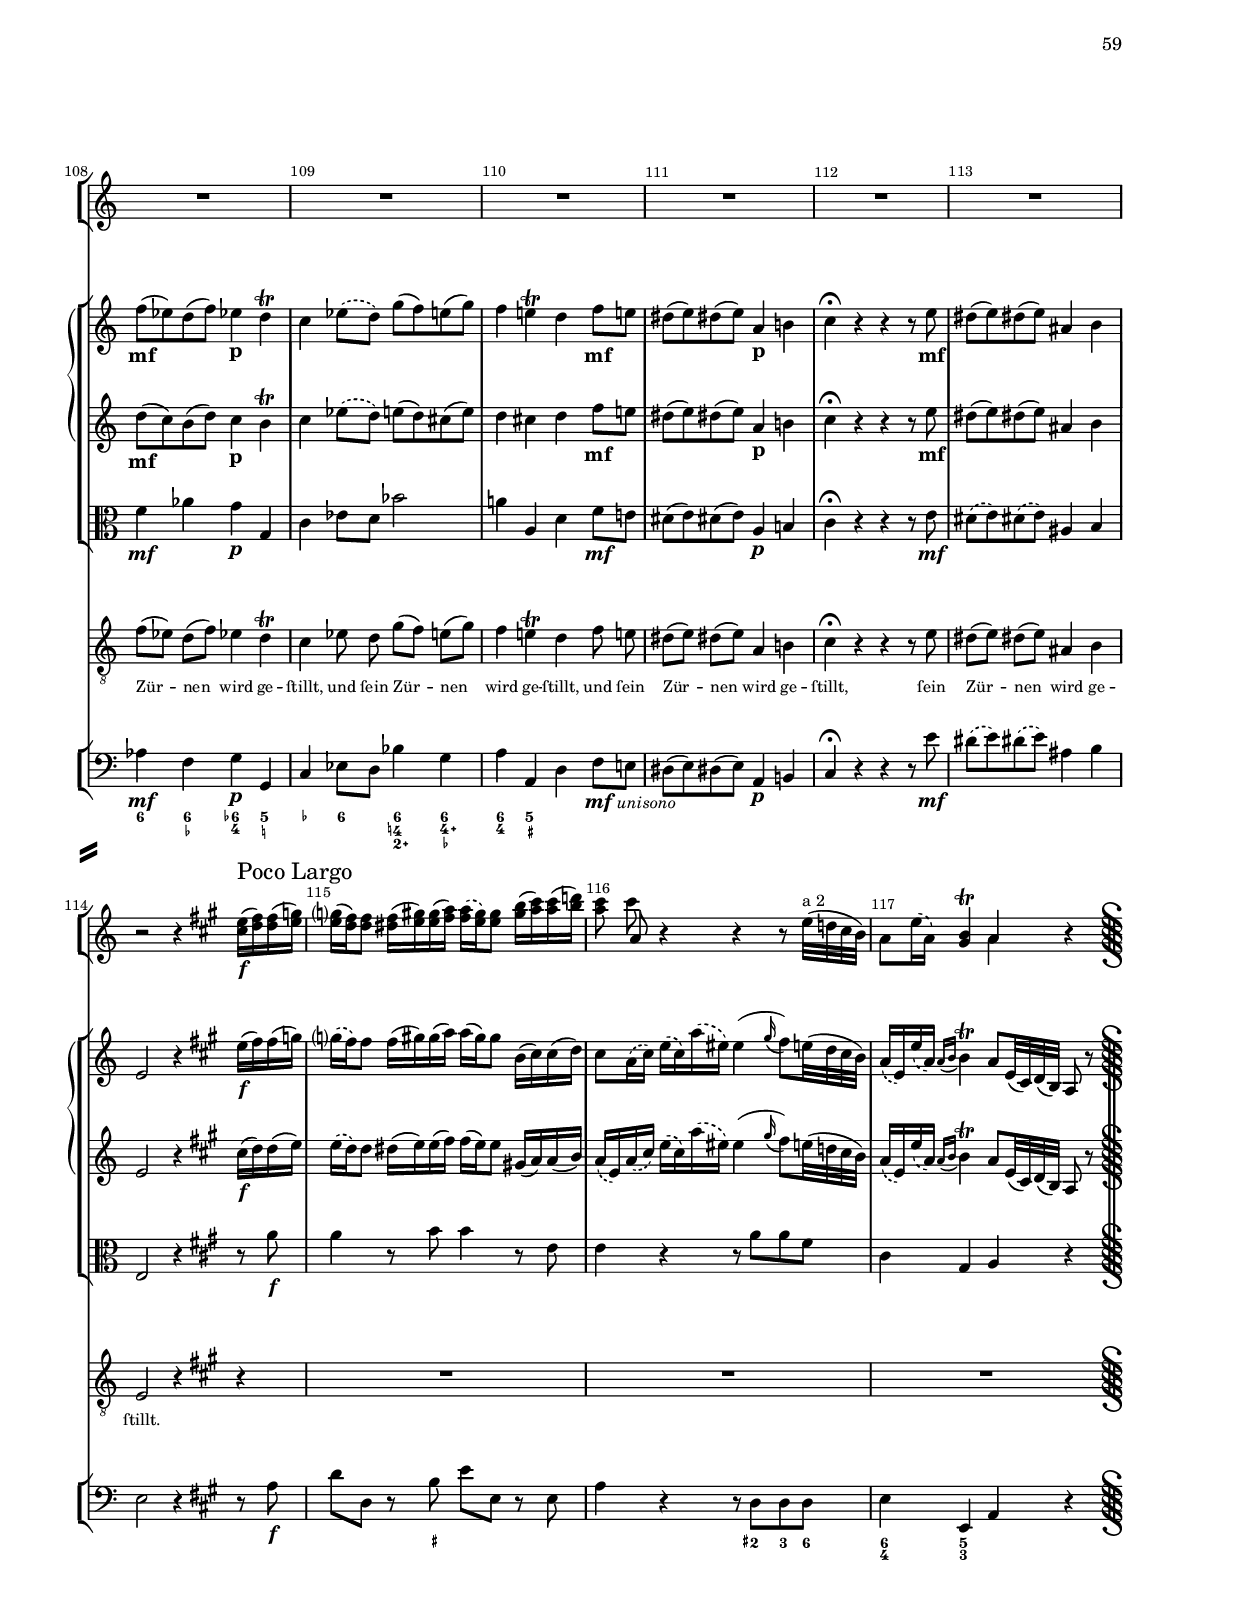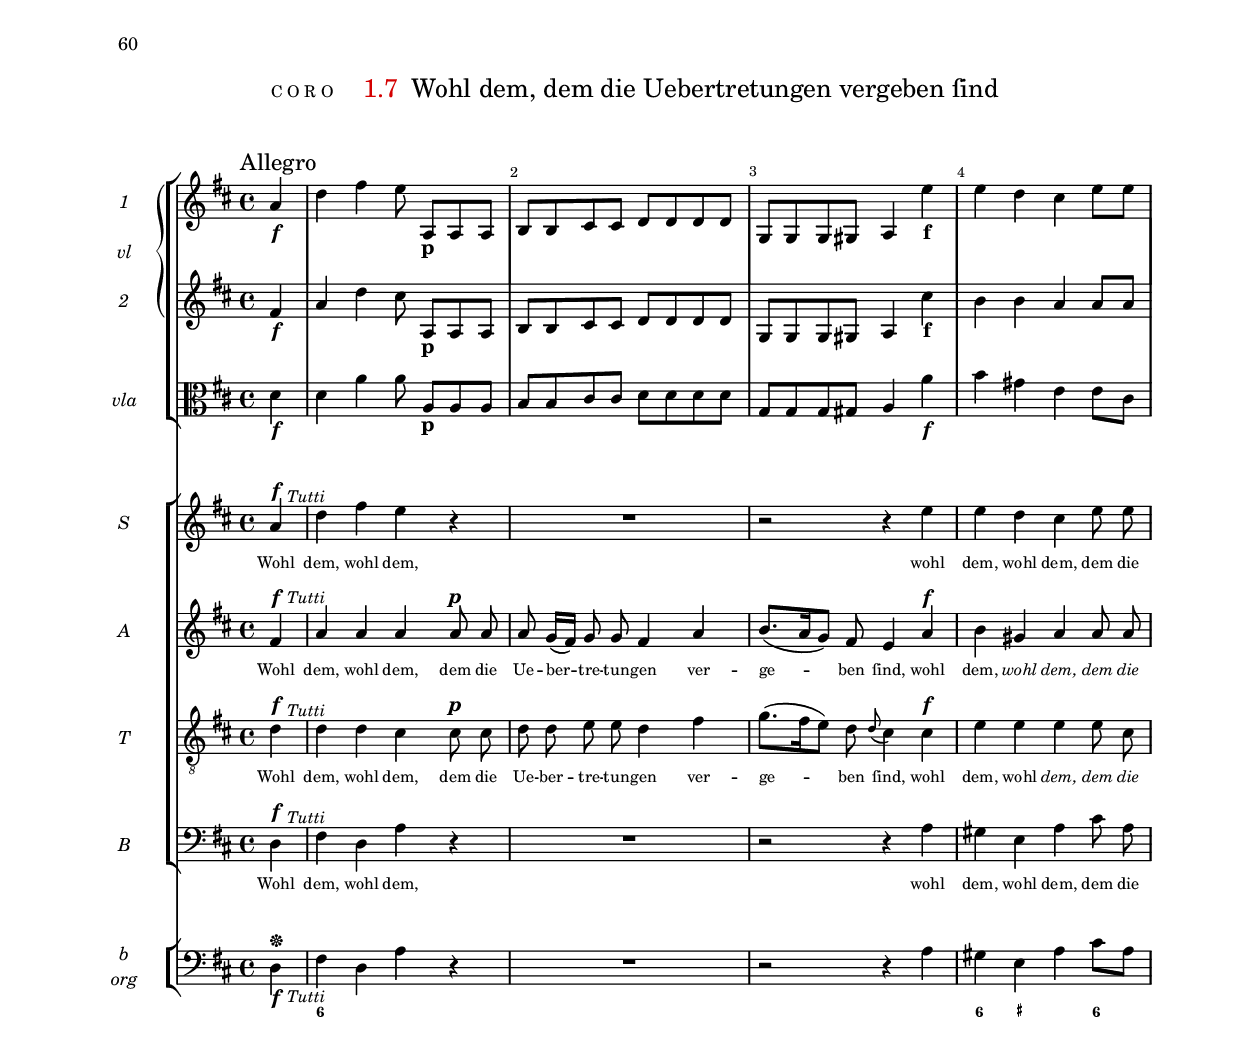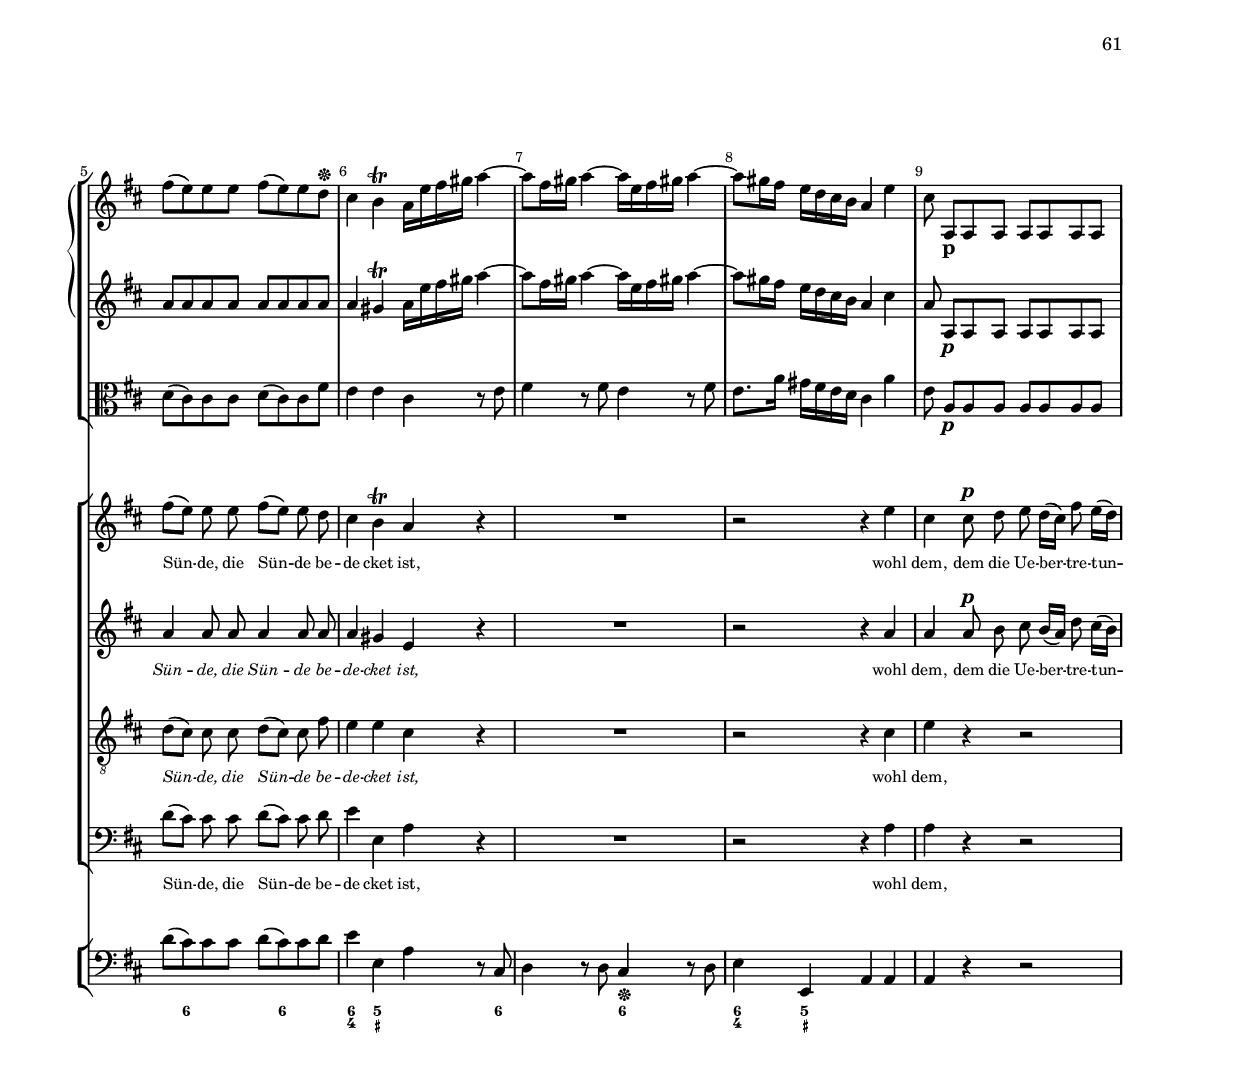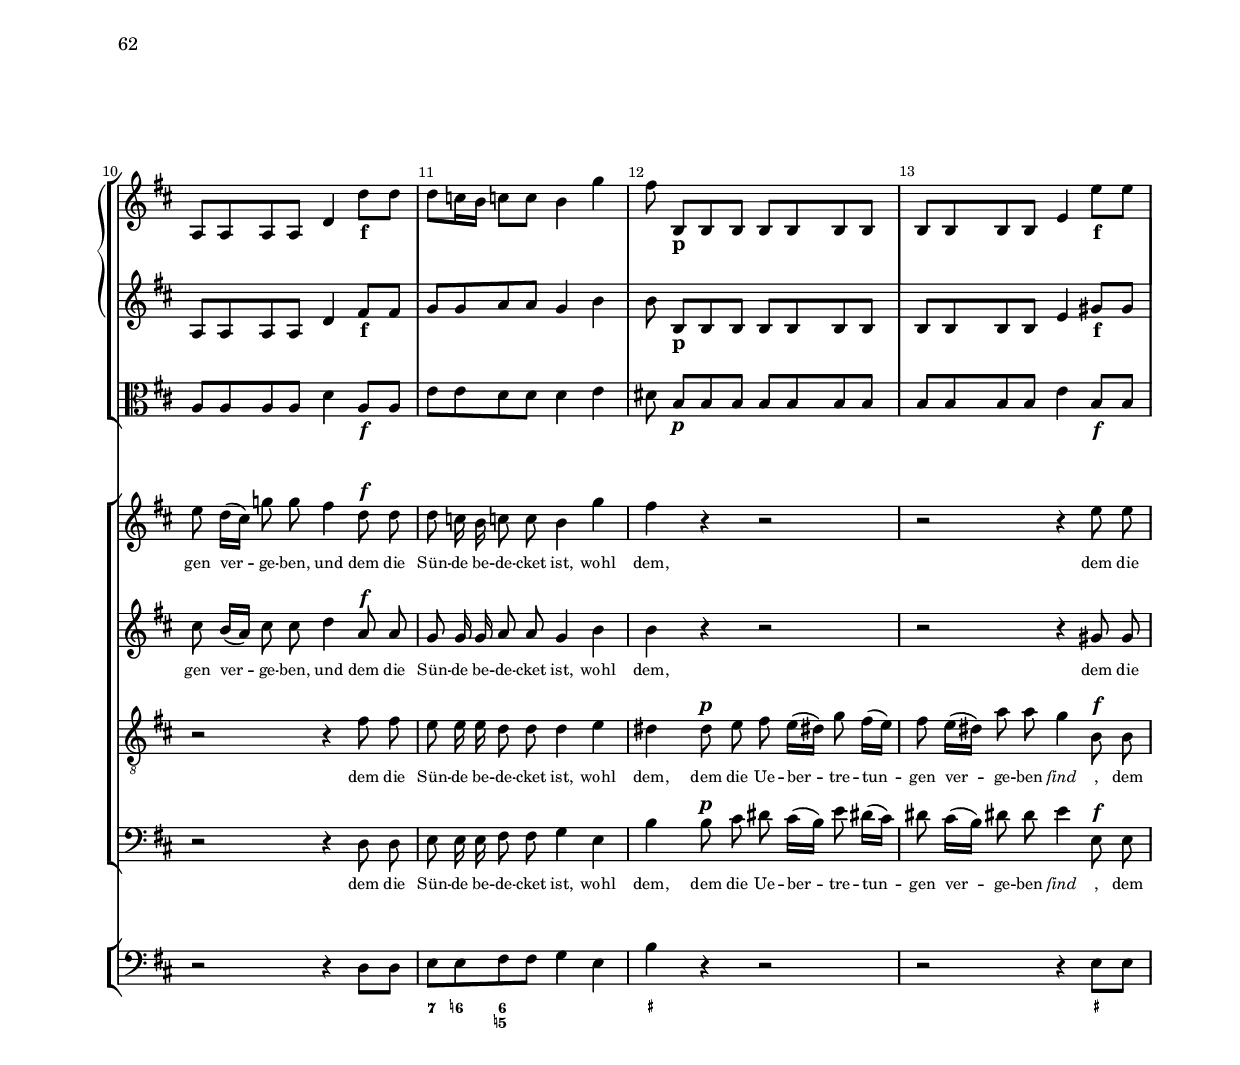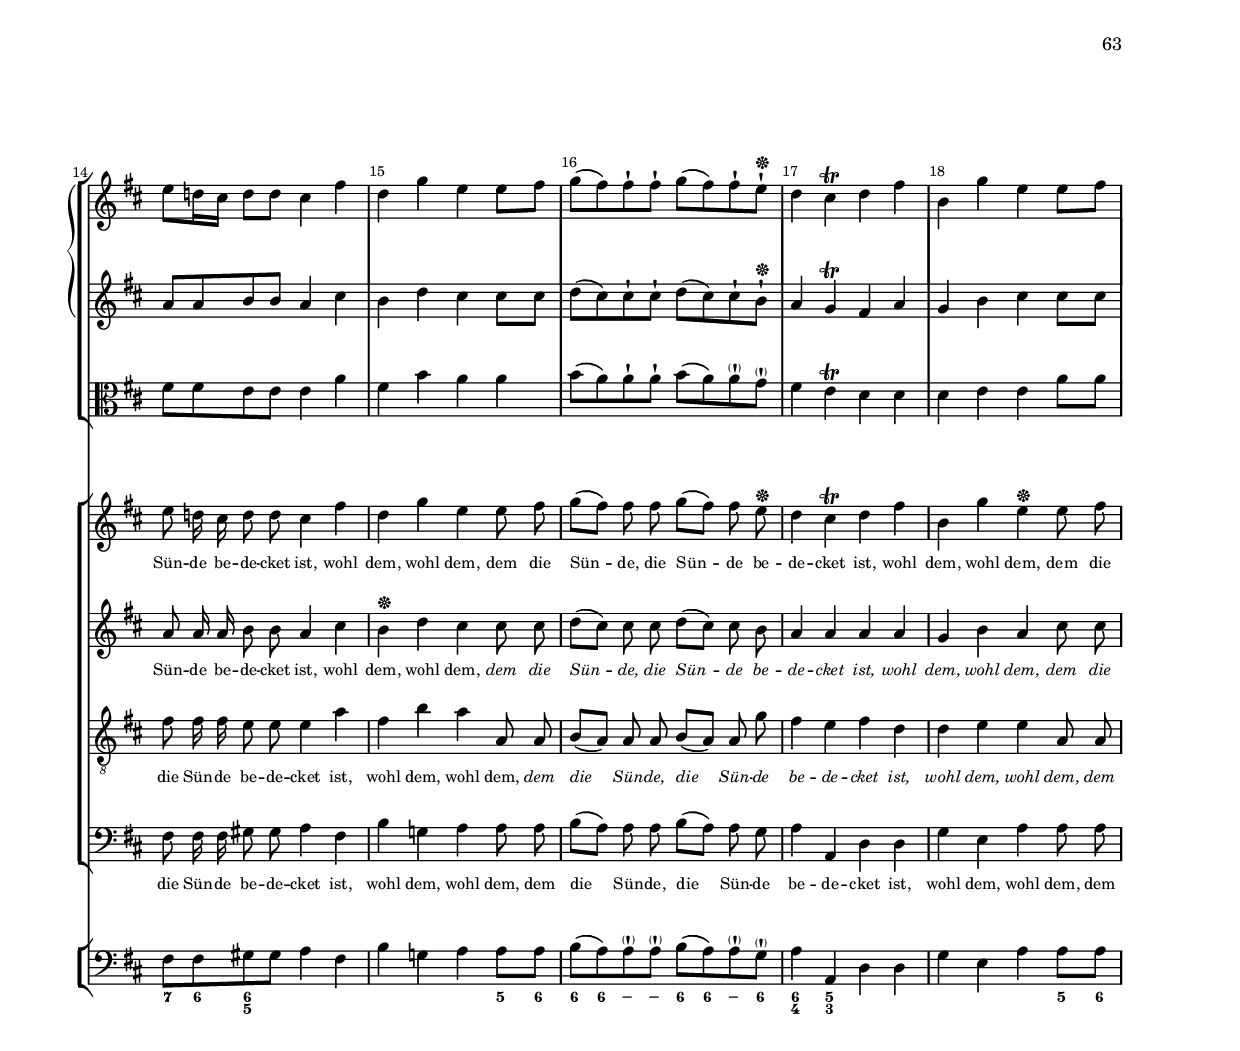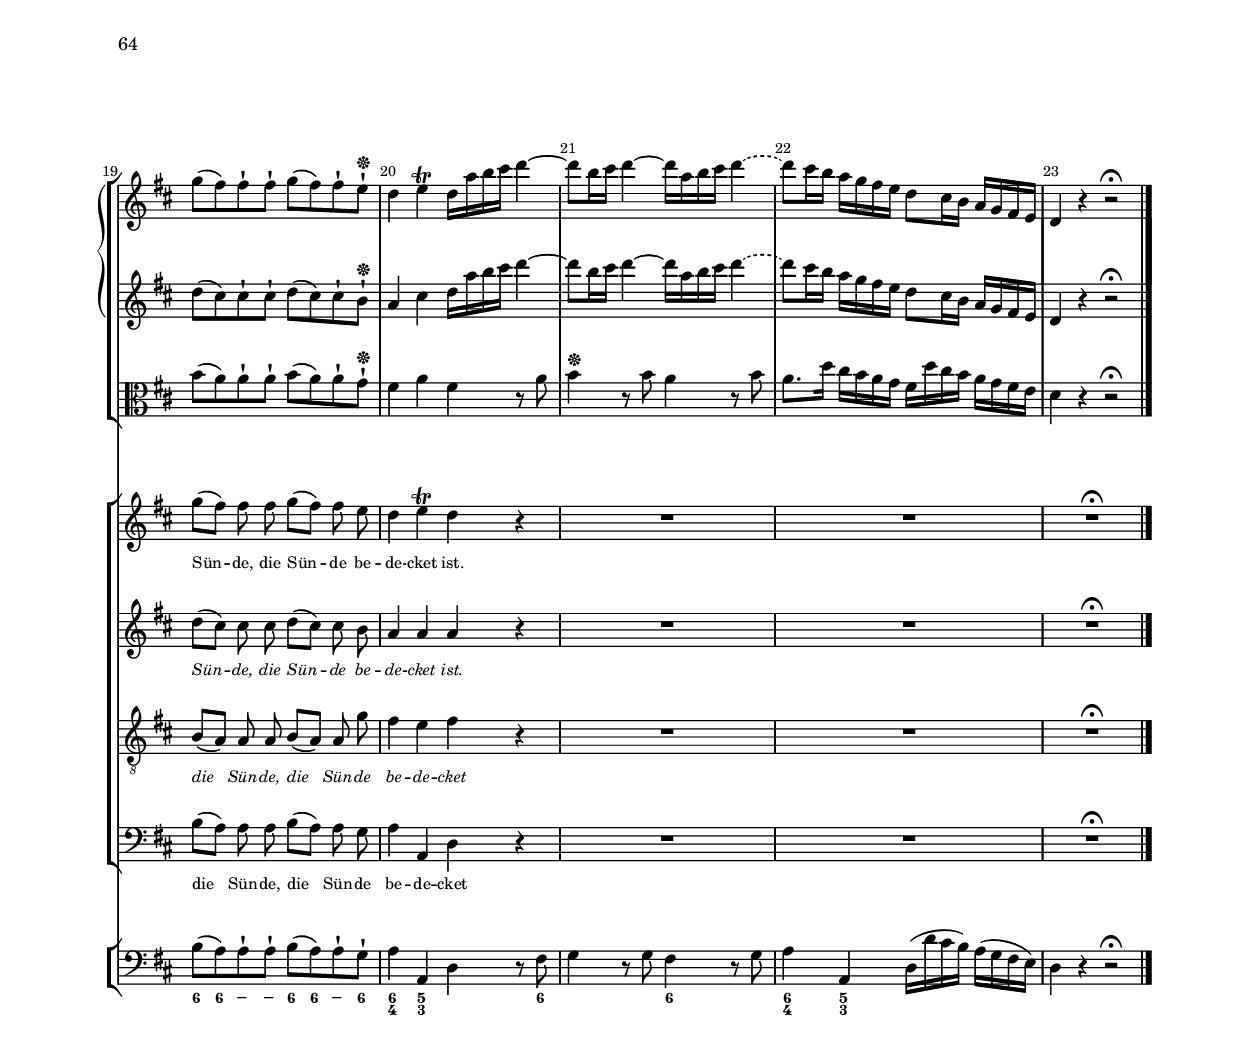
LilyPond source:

% (c) 2019 by Wolfgang Esser-Skala.
% This file is licensed under the Creative Commons Attribution-NonCommercial-ShareAlike 4.0 International License.
% To view a copy of this license, visit http://creativecommons.org/licenses/by-nc-sa/4.0/.

\version "2.18.0"

\include "../definitions.ly"

\paper {
	indent = 1\cm
	#(define (page-post-process layout pages) (ly:create-ref-file layout pages))
}

#(set-global-staff-size 15.87)

\book {
	\bookpart {
		\paper { evenHeaderMarkup = {} oddHeaderMarkup = {} }
		\partTitle "1" "E R S T E   A B T H E Y L U N G"
		\tocLabel "ersteabtheylung" "1" "Erste Abtheylung"
		\partMark
		\pageBreak
		\markup \null
	}
	\bookpart {
		\header {
			genre = "C H O R A L"
			number = "1.1"
			title = "Jeſu, deine Pasſion"
		}
		\tocLabelLong "jesudeine" "1.1" "Choral" "Jesu, deine Passion"
		\paper {
			indent = 3\cm
			system-system-spacing.basic-distance = #35
			system-system-spacing.minimum-distance = #35
			systems-per-page = #2
		}
		\score {
			<<
				\new ChoirStaff <<
					\new Staff {
						\set Staff.instrumentName = \SopranoIncipit
						\override Staff.InstrumentName.self-alignment-Y = ##f
						\override Staff.InstrumentName.self-alignment-X = #RIGHT
						\new Voice = "Soprano" { \dynamicUp \JesuDeineSopranoNotes }
					}
					\new Lyrics \lyricsto Soprano \JesuDeineSopranoLyrics

					\new Staff {
						\set Staff.instrumentName = \AltoIncipit
						\override Staff.InstrumentName.self-alignment-Y = ##f
						\override Staff.InstrumentName.self-alignment-X = #RIGHT
						\new Voice = "Alto" { \dynamicUp \JesuDeineAltoNotes }
					}
					\new Lyrics \lyricsto Alto \JesuDeineAltoLyrics

					\new Staff {
						\set Staff.instrumentName = \TenoreIncipit
						\override Staff.InstrumentName.self-alignment-Y = ##f
						\override Staff.InstrumentName.self-alignment-X = #RIGHT
						\new Voice = "Tenore" { \dynamicUp \JesuDeineTenoreNotes }
					}
					\new Lyrics \lyricsto Tenore \JesuDeineTenoreLyrics

					\new Staff {
						\set Staff.instrumentName = "Basso"
						\new Voice = "Basso" { \dynamicUp \JesuDeineBassoNotes }
					}
					\new Lyrics \lyricsto Basso \JesuDeineBassoLyrics
				>>
				\new StaffGroup <<
					\new Staff {
						\set Staff.instrumentName = "Organo"
						\JesuDeineOrgano
					}
				>>
				\new FiguredBass { \JesuDeineBassFigures }
			>>
			\layout { }
			\midi { \tempo 2 = 90 }
		}
	}
	\bookpart {
		\header {
			genre = "A C C O M P A G N A T O"
			number = "1.2"
			title = "O welch ein kläglich Bild"
		}
		\tocLabelLong "owelchein" "1.2" "Accompagnato" "O welch ein kläglich Bild"
		\paper {
			system-system-spacing.basic-distance = #35
			system-system-spacing.minimum-distance = #35
			systems-per-page = #2
		}
		\score {
			<<
				\new StaffGroup <<
					\new GrandStaff \with { \smallGroupDistance } <<
						\set GrandStaff.instrumentName = "vl"
						\new Staff {
							\set Staff.instrumentName = "1"
							\OWelchViolinoI
						}
						\new Staff {
							\set Staff.instrumentName = "2"
							\OWelchViolinoII
						}
					>>
					\new Staff <<
						\set Staff.instrumentName = "vla"
						\OWelchViola
					>>
				>>
				\new ChoirStaff <<
					\new Staff {
						\set Staff.instrumentName = "T"
						\new Voice = "Tenore" { \dynamicUp \OWelchTenoreNotes }
					}
					\new Lyrics \lyricsto Tenore \OWelchTenoreLyrics
				>>
				\new StaffGroup <<
					\new Staff {
						\set Staff.instrumentName = \markup \center-column { "b" "org" }
						\OWelchOrgano
					}
				>>
				\new FiguredBass { \OWelchBassFigures }
			>>
			\layout { }
			\midi { \tempo 4 = 80 }
		}
	}
	\bookpart {
		\header {
			genre = "A R I A"
			number = "1.3"
			title = "Heiliger, auch ich bin Erde"
		}
		\tocLabelLong "heiligerauch" "1.3" "Aria" "Heiliger, auch ich bin Erde"
		\paper {
			system-system-spacing.basic-distance = #35
			system-system-spacing.minimum-distance = #35
			systems-per-page = #2
		}
		\score {
			<<
				\new StaffGroup <<
					\new GrandStaff \with { \smallGroupDistance } <<
						\set GrandStaff.instrumentName = "vl"
						\new Staff {
							\set Staff.instrumentName = "1"
							\HeiligerViolinoI
						}
						\new Staff {
							\set Staff.instrumentName = "2"
							\HeiligerViolinoII
						}
					>>
					\new Staff <<
						\set Staff.instrumentName = "vla"
						\HeiligerViola
					>>
				>>
				\new ChoirStaff <<
					\new Staff {
						\set Staff.instrumentName = "S"
						\new Voice = "Soprano" { \dynamicUp \HeiligerSopranoNotes }
					}
					\new Lyrics \lyricsto Soprano \HeiligerSopranoLyrics
				>>
				\new StaffGroup <<
					\new Staff {
						\set Staff.instrumentName = \markup \center-column { "b" "org" }
						\HeiligerOrgano
					}
				>>
				\new FiguredBass { \HeiligerBassFigures }
			>>
			\layout { }
			\midi { \tempo 4 = 80 }
		}
	}
	\bookpart {
		\header {
			genre = "C O R O"
			number = "1.4"
			title = "Mein Herz iſt bereit"
		}
		\tocLabelLong "meinherz" "1.4" "Coro" "Mein Herz ist bereit"
		\score {
			<<
				\new StaffGroup <<
					\new GrandStaff <<
						\set GrandStaff.instrumentName = "ob"
						\new Staff {
							\set Staff.instrumentName = "1"
							\MeinHerzOboeI
						}
						\new Staff {
							\set Staff.instrumentName = "2"
							\MeinHerzOboeII
						}
					>>
				>>
				\new StaffGroup <<
					\new GrandStaff \with { \smallGroupDistance } <<
						\set GrandStaff.instrumentName = "vl"
						\new Staff {
							\set Staff.instrumentName = "1"
							\MeinHerzViolinoI
						}
						\new Staff {
							\set Staff.instrumentName = "2"
							\MeinHerzViolinoII
						}
					>>
					\new Staff <<
						\set Staff.instrumentName = "vla"
						\MeinHerzViola
					>>
				>>
				\new ChoirStaff <<
					\new Staff {
						\set Staff.instrumentName = "S"
						\new Voice = "Soprano" { \dynamicUp \MeinHerzSopranoNotes }
					}
					\new Lyrics \lyricsto Soprano \MeinHerzSopranoLyrics

					\new Staff {
						\set Staff.instrumentName = "A"
						\new Voice = "Alto" { \dynamicUp \MeinHerzAltoNotes }
					}
					\new Lyrics \lyricsto Alto \MeinHerzAltoLyrics

					\new Staff {
						\set Staff.instrumentName = "T"
						\new Voice = "Tenore" { \dynamicUp \MeinHerzTenoreNotes }
					}
					\new Lyrics \lyricsto Tenore \MeinHerzTenoreLyrics

					\new Staff {
						\set Staff.instrumentName = "B"
						\new Voice = "Basso" { \dynamicUp \MeinHerzBassoNotes }
					}
					\new Lyrics \lyricsto Basso \MeinHerzBassoLyrics
				>>
				\new StaffGroup <<
					\new Staff {
						\set Staff.instrumentName = \markup \center-column { "b" "org" }
						\MeinHerzOrgano
					}
				>>
				\new FiguredBass { \MeinHerzBassFigures }
			>>
			\layout { }
			\midi { \tempo 4 = 100 }
		}
	}
	\bookpart {
		\header {
			genre = "A C C O M P A G N A T O"
			number = "1.5"
			title = "Verräther! Wie, dir muß es doch gelingen?"
		}
		\tocLabelLong "verraether" "1.5" "Accompagnato" "Verräther! Wie, dir muß es doch gelingen?"
		\paper {
			system-system-spacing.basic-distance = #35
			system-system-spacing.minimum-distance = #35
			systems-per-page = #2
		}
		\score {
			<<
				\new StaffGroup <<
					\new GrandStaff \with { \smallGroupDistance } <<
						\set GrandStaff.instrumentName = "vl"
						\new Staff {
							\set Staff.instrumentName = "1"
							\VerraetherViolinoI
						}
						\new Staff {
							\set Staff.instrumentName = "2"
							\VerraetherViolinoII
						}
					>>
					\new Staff <<
						\set Staff.instrumentName = "vla"
						\VerraetherViola
					>>
				>>
				\new ChoirStaff <<
					\new Staff {
						\set Staff.instrumentName = "T"
						\new Voice = "Tenore" { \dynamicUp \VerraetherTenoreNotes }
					}
					\new Lyrics \lyricsto Tenore \VerraetherTenoreLyrics
				>>
				\new StaffGroup <<
					\new Staff {
						\set Staff.instrumentName = \markup \center-column { "b" "org" }
						\VerraetherOrgano
					}
				>>
				\new FiguredBass { \VerraetherBassFigures }
			>>
			\layout { }
			\midi { \tempo 4 = 80 }
		}
	}
	\bookpart {
		\header {
			genre = "A R I A"
			number = "1.6"
			title = "Lieblich fließt die Zähre"
		}
		\paper { systems-per-page = #2 }
		\tocLabelLong "lieblichfliesst" "1.6" "Aria" "Lieblich fließt die Zähre"
		\score {
			<<
				\new StaffGroup <<
					\new Staff <<
						\set Staff.instrumentName = \markup \center-column { "fl" "1, 2" }
						\partcombine \LieblichFlautoI \LieblichFlautoII
					>>
				>>
				\new StaffGroup <<
					\new GrandStaff \with { \smallGroupDistance } <<
						\set GrandStaff.instrumentName = "vl"
						\new Staff {
							\set Staff.instrumentName = "1"
							\LieblichViolinoI
						}
						\new Staff {
							\set Staff.instrumentName = "2"
							\LieblichViolinoII
						}
					>>
					\new Staff <<
						\set Staff.instrumentName = "vla"
						\LieblichViola
					>>
				>>
				\new ChoirStaff <<
					\new Staff {
						\set Staff.instrumentName = "T"
						\new Voice = "Tenore" { \dynamicUp \LieblichTenoreNotes }
					}
					\new Lyrics \lyricsto Tenore \LieblichTenoreLyrics
				>>
				\new StaffGroup <<
					\new Staff {
						\set Staff.instrumentName = \markup \center-column { "b" "org" }
						\LieblichOrgano
					}
				>>
				\new FiguredBass { \LieblichBassFigures }
			>>
			\layout { }
			\midi { \tempo 4 = 72 }
		}
	}
	\bookpart {
		\header {
			genre = "C O R O"
			number = "1.7"
			title = "Wohl dem, dem die Uebertretungen vergeben ſind"
		}
		\tocLabelLong "wohldem" "1.7" "Coro" "Wohl dem, dem die Uebertretungen vergeben sind"
		\score {
			<<
				\new StaffGroup <<
					\new GrandStaff \with { \smallGroupDistance } <<
						\set GrandStaff.instrumentName = "vl"
						\new Staff {
							\set Staff.instrumentName = "1"
							\WohlDemViolinoI
						}
						\new Staff {
							\set Staff.instrumentName = "2"
							\WohlDemViolinoII
						}
					>>
					\new Staff <<
						\set Staff.instrumentName = "vla"
						\WohlDemViola
					>>
				>>
				\new ChoirStaff <<
					\new Staff {
						\set Staff.instrumentName = "S"
						\new Voice = "Soprano" { \dynamicUp \WohlDemSopranoNotes }
					}
					\new Lyrics \lyricsto Soprano \WohlDemSopranoLyrics

					\new Staff {
						\set Staff.instrumentName = "A"
						\new Voice = "Alto" { \dynamicUp \WohlDemAltoNotes }
					}
					\new Lyrics \lyricsto Alto \WohlDemAltoLyrics

					\new Staff {
						\set Staff.instrumentName = "T"
						\new Voice = "Tenore" { \dynamicUp \WohlDemTenoreNotes }
					}
					\new Lyrics \lyricsto Tenore \WohlDemTenoreLyrics

					\new Staff {
						\set Staff.instrumentName = "B"
						\new Voice = "Basso" { \dynamicUp \WohlDemBassoNotes }
					}
					\new Lyrics \lyricsto Basso \WohlDemBassoLyrics
				>>
				\new StaffGroup <<
					\new Staff {
						\set Staff.instrumentName = \markup \center-column { "b" "org" }
						\WohlDemOrgano
					}
				>>
				\new FiguredBass { \WohlDemBassFigures }
			>>
			\layout { }
			\midi { \tempo 4 = 100 }
		}
	}
	\bookpart {
		\header {
			genre = "C H O R A L"
			number = "1.8"
			title = "Ich falle dir, mein Gott, zu Füßen"
		}
		\tocLabelLong "ichfalle" "1.8" "Choral" "Ich falle dir, mein Gott, zu Füßen"
		\paper {
			system-system-spacing.basic-distance = #35
			system-system-spacing.minimum-distance = #35
			systems-per-page = #2
		}
		\score {
			<<
				\new ChoirStaff <<
					\new Staff {
						\set Staff.instrumentName = "S"
						\new Voice = "Soprano" { \dynamicUp \IchFalleSopranoNotes }
					}
					\new Lyrics \lyricsto Soprano \IchFalleSopranoLyrics

					\new Staff {
						\set Staff.instrumentName = "A"
						\new Voice = "Alto" { \dynamicUp \IchFalleAltoNotes }
					}
					\new Lyrics \lyricsto Alto \IchFalleAltoLyrics

					\new Staff {
						\set Staff.instrumentName = "T"
						\new Voice = "Tenore" { \dynamicUp \IchFalleTenoreNotes }
					}
					\new Lyrics \lyricsto Tenore \IchFalleTenoreLyrics

					\new Staff {
						\set Staff.instrumentName = "B"
						\new Voice = "Basso" { \dynamicUp \IchFalleBassoNotes }
					}
					\new Lyrics \lyricsto Basso \IchFalleBassoLyrics
				>>
				\new StaffGroup <<
					\new Staff {
						\set Staff.instrumentName = \markup \center-column { "b" "org" }
						\IchFalleOrgano
					}
				>>
				\new FiguredBass { \IchFalleBassFigures }
			>>
			\layout { }
			\midi { \tempo 2 = 90 }
		}
	}
	\bookpart {
		\header {
			genre = "A C C O M P A G N A T O"
			number = "1.9"
			title = "Er, deſſen Allmachts Ruf"
		}
		\paper { systems-per-page = #2 }
		\tocLabelLong "erdessen" "1.9" "Accompagnato" "Er, dessen Allmachts Ruf"
		\score {
			<<
				\new StaffGroup <<
					\new GrandStaff \with { \smallGroupDistance } <<
						\set GrandStaff.instrumentName = "vl"
						\new Staff {
							\set Staff.instrumentName = "1"
							\ErDessenViolinoI
						}
						\new Staff {
							\set Staff.instrumentName = "2"
							\ErDessenViolinoII
						}
					>>
					\new Staff <<
						\set Staff.instrumentName = "vla"
						\ErDessenViola
					>>
				>>
				\new ChoirStaff <<
					\new Staff {
						\set Staff.instrumentName = "A"
						\new Voice = "Alto" { \dynamicUp \ErDessenAltoNotes }
					}
					\new Lyrics \lyricsto Alto \ErDessenAltoLyrics

					\new Staff {
						\set Staff.instrumentName = "T"
						\new Voice = "Tenore" { \dynamicUp \ErDessenTenoreNotes }
					}
					\new Lyrics \lyricsto Tenore \ErDessenTenoreLyrics
				>>
				\new StaffGroup <<
					\new Staff {
						\set Staff.instrumentName = \markup \center-column { "b" "org" }
						\ErDessenOrgano
					}
				>>
				\new FiguredBass { \ErDessenBassFigures }
			>>
			\layout { }
			\midi { \tempo 4 = 80 }
		}
	}
	\bookpart {
		\header {
			genre = "C O R O"
			number = "1.10"
			title = "Er iſt um unſere Miſſethat willen ſo verwundet"
		}
		\tocLabelLong "eristum" "1.10" "Coro" "Er ist um unsere Missethat willen so verwundet"
		\score {
			<<
				\new StaffGroup <<
					\new GrandStaff \with { \smallGroupDistance } <<
						\set GrandStaff.instrumentName = "vl"
						\new Staff {
							\set Staff.instrumentName = "1"
							\ErIstUmViolinoI
						}
						\new Staff {
							\set Staff.instrumentName = "2"
							\ErIstUmViolinoII
						}
					>>
					\new Staff <<
						\set Staff.instrumentName = "vla"
						\ErIstUmViola
					>>
				>>
				\new ChoirStaff <<
					\new Staff {
						\set Staff.instrumentName = "S"
						\new Voice = "Soprano" { \dynamicUp \ErIstUmSopranoNotes }
					}
					\new Lyrics \lyricsto Soprano \ErIstUmSopranoLyrics

					\new Staff {
						\set Staff.instrumentName = "A"
						\new Voice = "Alto" { \dynamicUp \ErIstUmAltoNotes }
					}
					\new Lyrics \lyricsto Alto \ErIstUmAltoLyrics

					\new Staff {
						\set Staff.instrumentName = "T"
						\new Voice = "Tenore" { \dynamicUp \ErIstUmTenoreNotes }
					}
					\new Lyrics \lyricsto Tenore \ErIstUmTenoreLyrics

					\new Staff {
						\set Staff.instrumentName = "B"
						\new Voice = "Basso" { \dynamicUp \ErIstUmBassoNotes }
					}
					\new Lyrics \lyricsto Basso \ErIstUmBassoLyrics
				>>
				\new StaffGroup <<
					\new Staff {
						\set Staff.instrumentName = \markup \center-column { "b" "org" }
						\ErIstUmOrgano
					}
				>>
				\new FiguredBass { \ErIstUmBassFigures }
			>>
			\layout { }
			\midi { \tempo 4 = 90 }
		}
	}
	\bookpart {
		\header {
			genre = "C H O R A L"
			number = "1.11"
			title = "Schreibe deine blutge Wunden"
		}
		\tocLabelLong "schreibedeine" "1.11" "Choral" "Schreibe deine blutge Wunden"
		\paper {
			system-system-spacing.basic-distance = #35
			system-system-spacing.minimum-distance = #35
			systems-per-page = #2
		}
		\score {
			<<
				\new ChoirStaff <<
					\new Staff {
						\set Staff.instrumentName = "S"
						\new Voice = "Soprano" { \dynamicUp \SchreibeDeineSopranoNotes }
					}
					\new Lyrics \lyricsto Soprano \SchreibeDeineSopranoLyrics

					\new Staff {
						\set Staff.instrumentName = "A"
						\new Voice = "Alto" { \dynamicUp \SchreibeDeineAltoNotes }
					}
					\new Lyrics \lyricsto Alto \SchreibeDeineAltoLyrics

					\new Staff {
						\set Staff.instrumentName = "T"
						\new Voice = "Tenore" { \dynamicUp \SchreibeDeineTenoreNotes }
					}
					\new Lyrics \lyricsto Tenore \SchreibeDeineTenoreLyrics

					\new Staff {
						\set Staff.instrumentName = "B"
						\new Voice = "Basso" { \dynamicUp \SchreibeDeineBassoNotes }
					}
					\new Lyrics \lyricsto Basso \SchreibeDeineBassoLyrics
				>>
				\new StaffGroup <<
					\new Staff {
						\set Staff.instrumentName = \markup \center-column { "b" "org" }
						\SchreibeDeineOrgano
					}
				>>
				\new FiguredBass { \SchreibeDeineBassFigures }
			>>
			\layout { }
			\midi { \tempo 2 = 90 }
		}
	}
	\bookpart {
		\paper { evenHeaderMarkup = {} oddHeaderMarkup = {} }
		\partTitle "2" "Z W E Y T E   A B T H E Y L U N G"
		\tocLabel "zweyteabtheylung" "2" "Zweyte Abtheylung"
		\partMark
		\pageBreak
		\markup \null
	}
	\bookpart {
		\header {
			genre = "A C C O M P A G N A T O"
			number = "2.1"
			title = "Nun iſt die feyerliche Stunde des großen Opfers da"
		}
		\tocLabelLong "nunist" "2.1" "Accompagnato" "Nun ist die feyerliche Stunde des großen Opfers da"
		\paper {
			system-system-spacing.basic-distance = #35
			system-system-spacing.minimum-distance = #35
			systems-per-page = #2
		}
		\score {
			<<
				\new StaffGroup <<
					\new GrandStaff \with { \smallGroupDistance } <<
						\set GrandStaff.instrumentName = "vl"
						\new Staff {
							\set Staff.instrumentName = "1"
							\NunIstViolinoI
						}
						\new Staff {
							\set Staff.instrumentName = "2"
							\NunIstViolinoII
						}
					>>
					\new Staff <<
						\set Staff.instrumentName = "vla"
						\NunIstViola
					>>
				>>
				\new ChoirStaff <<
					\new Staff {
						\set Staff.instrumentName = "T"
						\new Voice = "Tenore" { \dynamicUp \NunIstTenoreNotes }
					}
					\new Lyrics \lyricsto Tenore \NunIstTenoreLyrics
				>>
				\new StaffGroup <<
					\new Staff {
						\set Staff.instrumentName = \markup \center-column { "b" "org" }
						\NunIstOrgano
					}
				>>
				\new FiguredBass { \NunIstBassFigures }
			>>
			\layout { }
			\midi { \tempo 4 = 80 }
		}
	}
	\bookpart {
		\header {
			genre = "D U E T T O"
			number = "2.2"
			title = "Gott am Creutze, lehre mich"
		}
		\tocLabelLong "gottam" "2.2" "Duetto" "Gott am Creutze, lehre mich"
		\paper { systems-per-page = #2 }
		\score {
			<<
				\new StaffGroup \with { \smallGroupDistance } <<
					\new Staff <<
						\set Staff.instrumentName = \markup \center-column { "ob" "1, 2" }
						\partcombine \GottAmOboeI \GottAmOboeII
					>>
				>>
				\new StaffGroup \with { \smallGroupDistance } <<
					\new GrandStaff \with { \smallGroupDistance } <<
						\set GrandStaff.instrumentName = "vl"
						\new Staff {
							\set Staff.instrumentName = "1"
							\GottAmViolinoI
						}
						\new Staff {
							\set Staff.instrumentName = "2"
							\GottAmViolinoII
						}
					>>
					\new Staff <<
						\set Staff.instrumentName = "vla"
						\GottAmViola
					>>
				>>
				\new ChoirStaff <<
					\new Staff {
						\set Staff.instrumentName = "S 1"
						\new Voice = "SopranoI" { \dynamicUp \GottAmSopranoINotes }
					}
					\new Lyrics \lyricsto SopranoI \GottAmSopranoILyrics

					\new Staff {
						\set Staff.instrumentName = "S 2"
						\new Voice = "SopranoII" { \dynamicUp \GottAmSopranoIINotes }
					}
					\new Lyrics \lyricsto SopranoII \GottAmSopranoIILyrics
				>>
				\new StaffGroup <<
					\new Staff {
						\set Staff.instrumentName = \markup \center-column { "b" "org" }
						\GottAmOrgano
					}
				>>
				\new FiguredBass { \GottAmBassFigures }
			>>
			\layout { }
			\midi { \tempo 4 = 120 }
		}
	}
	\bookpart {
		\header {
			genre = "A C C O M P A G N A T O"
			number = "2.3"
			title = "Es ſchweben Seraphim von fern"
		}
		\tocLabelLong "esschweben" "2.3" "Accompagnato" "Es schweben Seraphim von fern"
		\paper {
			system-system-spacing.basic-distance = #35
			system-system-spacing.minimum-distance = #35
			systems-per-page = #2
		}
		\score {
			<<
				\new StaffGroup <<
					\new GrandStaff \with { \smallGroupDistance } <<
						\set GrandStaff.instrumentName = "vl"
						\new Staff {
							\set Staff.instrumentName = "1"
							\EsSchwebenViolinoI
						}
						\new Staff {
							\set Staff.instrumentName = "2"
							\EsSchwebenViolinoII
						}
					>>
					\new Staff <<
						\set Staff.instrumentName = "vla"
						\EsSchwebenViola
					>>
				>>
				\new ChoirStaff <<
					\new Staff {
						\set Staff.instrumentName = "T"
						\new Voice = "Tenore" { \dynamicUp \EsSchwebenTenoreNotes }
					}
					\new Lyrics \lyricsto Tenore \EsSchwebenTenoreLyrics
				>>
				\new StaffGroup <<
					\new Staff {
						\set Staff.instrumentName = \markup \center-column { "b" "org" }
						\EsSchwebenOrgano
					}
				>>
				\new FiguredBass { \EsSchwebenBassFigures }
			>>
			\layout { }
			\midi { \tempo 4 = 80 }
		}
	}
	\bookpart {
		\header {
			genre = "A R I A"
			number = "2.4"
			title = "Hörts, Chriſten, das iſt unſer Glaube"
		}
		\tocLabelLong "hoerts" "2.4" "Aria" "Hörts, Christen, das ist unser Glaube"
		\paper { systems-per-page = #2 }
		\score {
			<<
				\new StaffGroup <<
					\new Staff <<
						\set Staff.instrumentName = \markup { \center-column { "cor (D)" "1, 2" } }
						\set Staff.soloText = \markup \remark \medium "cor 1"
						\set Staff.soloIIText = \markup \remark \medium "cor 2"
						\partcombine \HoertsCornoI \HoertsCornoII
					>>
				>>
				\new StaffGroup <<
					\new GrandStaff \with { \smallGroupDistance } <<
						\set GrandStaff.instrumentName = "vl"
						\new Staff {
							\set Staff.instrumentName = "1"
							\HoertsViolinoI
						}
						\new Staff {
							\set Staff.instrumentName = "2"
							\HoertsViolinoII
						}
					>>
					\new Staff <<
						\set Staff.instrumentName = "vla"
						\HoertsViola
					>>
				>>
				\new ChoirStaff <<
					\new Staff {
						\set Staff.instrumentName = "B"
						\new Voice = "Basso" { \dynamicUp \HoertsBassoNotes }
					}
					\new Lyrics \lyricsto Basso \HoertsBassoLyrics
				>>
				\new StaffGroup <<
					\new Staff {
						\set Staff.instrumentName = \markup \center-column { "b" "org" }
						\HoertsOrgano
					}
				>>
				\new FiguredBass { \HoertsBassFigures }
			>>
			\layout { }
			\midi { \tempo 4 = 110 }
		}
	}
	\bookpart {
		\header {
			genre = "C O R O"
			number = "2.5"
			title = "Meine Seele dürſtet nach Gott"
		}
		\tocLabelLong "meineseele" "2.5" "Coro" "Meine Seele dürstet nach Gott"
		\score {
			<<
				\new StaffGroup <<
					\new GrandStaff \with { \smallGroupDistance } <<
						\set GrandStaff.instrumentName = "vl"
						\new Staff {
							\set Staff.instrumentName = "1"
							\MeineSeeleViolinoI
						}
						\new Staff {
							\set Staff.instrumentName = "2"
							\MeineSeeleViolinoII
						}
					>>
					\new Staff <<
						\set Staff.instrumentName = "vla"
						\MeineSeeleViola
					>>
				>>
				\new ChoirStaff <<
					\new Staff {
						\set Staff.instrumentName = "S"
						\new Voice = "Soprano" { \dynamicUp \MeineSeeleSopranoNotes }
					}
					\new Lyrics \lyricsto Soprano \MeineSeeleSopranoLyrics

					\new Staff {
						\set Staff.instrumentName = "A"
						\new Voice = "Alto" { \dynamicUp \MeineSeeleAltoNotes }
					}
					\new Lyrics \lyricsto Alto \MeineSeeleAltoLyrics

					\new Staff {
						\set Staff.instrumentName = "T"
						\new Voice = "Tenore" { \dynamicUp \MeineSeeleTenoreNotes }
					}
					\new Lyrics \lyricsto Tenore \MeineSeeleTenoreLyrics

					\new Staff {
						\set Staff.instrumentName = "B"
						\new Voice = "Basso" { \dynamicUp \MeineSeeleBassoNotes }
					}
					\new Lyrics \lyricsto Basso \MeineSeeleBassoLyrics
				>>
				\new StaffGroup <<
					\new Staff {
						\set Staff.instrumentName = \markup \center-column { "b" "org" }
						\MeineSeeleOrgano
					}
				>>
				\new FiguredBass { \MeineSeeleBassFigures }
			>>
			\layout { }
			\midi { \tempo 4 = 90 }
		}
	}
	\bookpart {
		\header {
			genre = "C H O R A L"
			number = "2.6"
			title = "O! Freud, o! Luſt, o! Leben"
		}
		\tocLabelLong "ofreud" "2.6" "Choral" "O! Freud, o! Lust, o! Leben"
		\paper {
			system-system-spacing.basic-distance = #35
			system-system-spacing.minimum-distance = #35
			systems-per-page = #2
		}
		\score {
			<<
				\new ChoirStaff <<
					\new Staff {
						\set Staff.instrumentName = "S"
						\new Voice = "Soprano" { \dynamicUp \OFreudSopranoNotes }
					}
					\new Lyrics \lyricsto Soprano \OFreudSopranoLyrics

					\new Staff {
						\set Staff.instrumentName = "A"
						\new Voice = "Alto" { \dynamicUp \OFreudAltoNotes }
					}
					\new Lyrics \lyricsto Alto \OFreudAltoLyrics

					\new Staff {
						\set Staff.instrumentName = "T"
						\new Voice = "Tenore" { \dynamicUp \OFreudTenoreNotes }
					}
					\new Lyrics \lyricsto Tenore \OFreudTenoreLyrics

					\new Staff {
						\set Staff.instrumentName = "B"
						\new Voice = "Basso" { \dynamicUp \OFreudBassoNotes }
					}
					\new Lyrics \lyricsto Basso \OFreudBassoLyrics
				>>
				\new StaffGroup <<
					\new Staff {
						\set Staff.instrumentName = \markup \center-column { "b" "org" }
						\OFreudOrgano
					}
				>>
				\new FiguredBass { \OFreudBassFigures }
			>>
			\layout { }
			\midi { \tempo 1. = 60 }
		}
	}
	\bookpart {
		\header {
			genre = "A C C O M P A G N A T O   /   C O R O"
			number = "2.7"
			title = "Du ſchöner Morgenſtern"
		}
		\tocLabelLong "duschoener" "2.7" "Acc./Coro" "Du schöner Morgenstern"
		\score {
			<<
				\new StaffGroup <<
					\new GrandStaff \with { \smallGroupDistance } <<
						\set GrandStaff.instrumentName = "vl"
						\new Staff {
							\set Staff.instrumentName = "1"
							\DuSchoenerViolinoI
						}
						\new Staff {
							\set Staff.instrumentName = "2"
							\DuSchoenerViolinoII
						}
					>>
					\new Staff <<
						\set Staff.instrumentName = "vla"
						\DuSchoenerViola
					>>
				>>
				\new ChoirStaff <<
					\new Staff {
						\set Staff.instrumentName = "S"
						\new Voice = "Soprano" { \dynamicUp \DuSchoenerSopranoNotes }
					}
					\new Lyrics \lyricsto Soprano \DuSchoenerSopranoLyrics

					\new Staff {
						\set Staff.instrumentName = "A"
						\new Voice = "Alto" { \dynamicUp \DuSchoenerAltoNotes }
					}
					\new Lyrics \lyricsto Alto \DuSchoenerAltoLyrics

					\new Staff {
						\set Staff.instrumentName = "T"
						\new Voice = "Tenore" { \dynamicUp \DuSchoenerTenoreNotes }
					}
					\new Lyrics \lyricsto Tenore \DuSchoenerTenoreLyrics

					\new Staff {
						\set Staff.instrumentName = "B"
						\new Voice = "Basso" { \dynamicUp \DuSchoenerBassoNotes }
					}
					\new Lyrics \lyricsto Basso \DuSchoenerBassoLyrics
				>>
				\new StaffGroup <<
					\new Staff {
						\set Staff.instrumentName = \markup \center-column { "b" "org" }
						\DuSchoenerOrgano
					}
				>>
				\new FiguredBass { \DuSchoenerBassFigures }
			>>
			\layout { }
			\midi { \tempo 4 = 80 }
		}
	}
	\bookpart {
		\header {
			genre = "C O R O"
			number = "2.8"
			title = "Verſöhner, heilges Gottes Lamm"
		}
		\tocLabelLong "versoehner" "2.8" "Coro" "Versöhner, heilges Gottes Lamm"
		\score {
			<<
				\new StaffGroup <<
					\new GrandStaff <<
						\set GrandStaff.instrumentName = "ob"
						\new Staff {
							\set Staff.instrumentName = "1"
							\VersoehnerOboeI
						}
						\new Staff {
							\set Staff.instrumentName = "2"
							\VersoehnerOboeII
						}
					>>
				>>
				\new StaffGroup <<
					\new GrandStaff \with { \smallGroupDistance } <<
						\set GrandStaff.instrumentName = "vl"
						\new Staff {
							\set Staff.instrumentName = "1"
							\VersoehnerViolinoI
						}
						\new Staff {
							\set Staff.instrumentName = "2"
							\VersoehnerViolinoII
						}
					>>
					\new Staff <<
						\set Staff.instrumentName = "vla"
						\VersoehnerViola
					>>
				>>
				\new ChoirStaff <<
					\new Staff {
						\set Staff.instrumentName = "S"
						\new Voice = "Soprano" { \dynamicUp \VersoehnerSopranoNotes }
					}
					\new Lyrics \lyricsto Soprano \VersoehnerSopranoLyrics

					\new Staff {
						\set Staff.instrumentName = "A"
						\new Voice = "Alto" { \dynamicUp \VersoehnerAltoNotes }
					}
					\new Lyrics \lyricsto Alto \VersoehnerAltoLyrics

					\new Staff {
						\set Staff.instrumentName = "T"
						\new Voice = "Tenore" { \dynamicUp \VersoehnerTenoreNotes }
					}
					\new Lyrics \lyricsto Tenore \VersoehnerTenoreLyrics

					\new Staff {
						\set Staff.instrumentName = "B"
						\new Voice = "Basso" { \dynamicUp \VersoehnerBassoNotes }
					}
					\new Lyrics \lyricsto Basso \VersoehnerBassoLyrics
				>>
				\new StaffGroup <<
					\new Staff {
						\set Staff.instrumentName = \markup \center-column { "b" "org" }
						\VersoehnerOrgano
					}
				>>
				\new FiguredBass { \VersoehnerBassFigures }
			>>
			\layout { }
			\midi { \tempo 4 = 60 }
		}
	}
}
